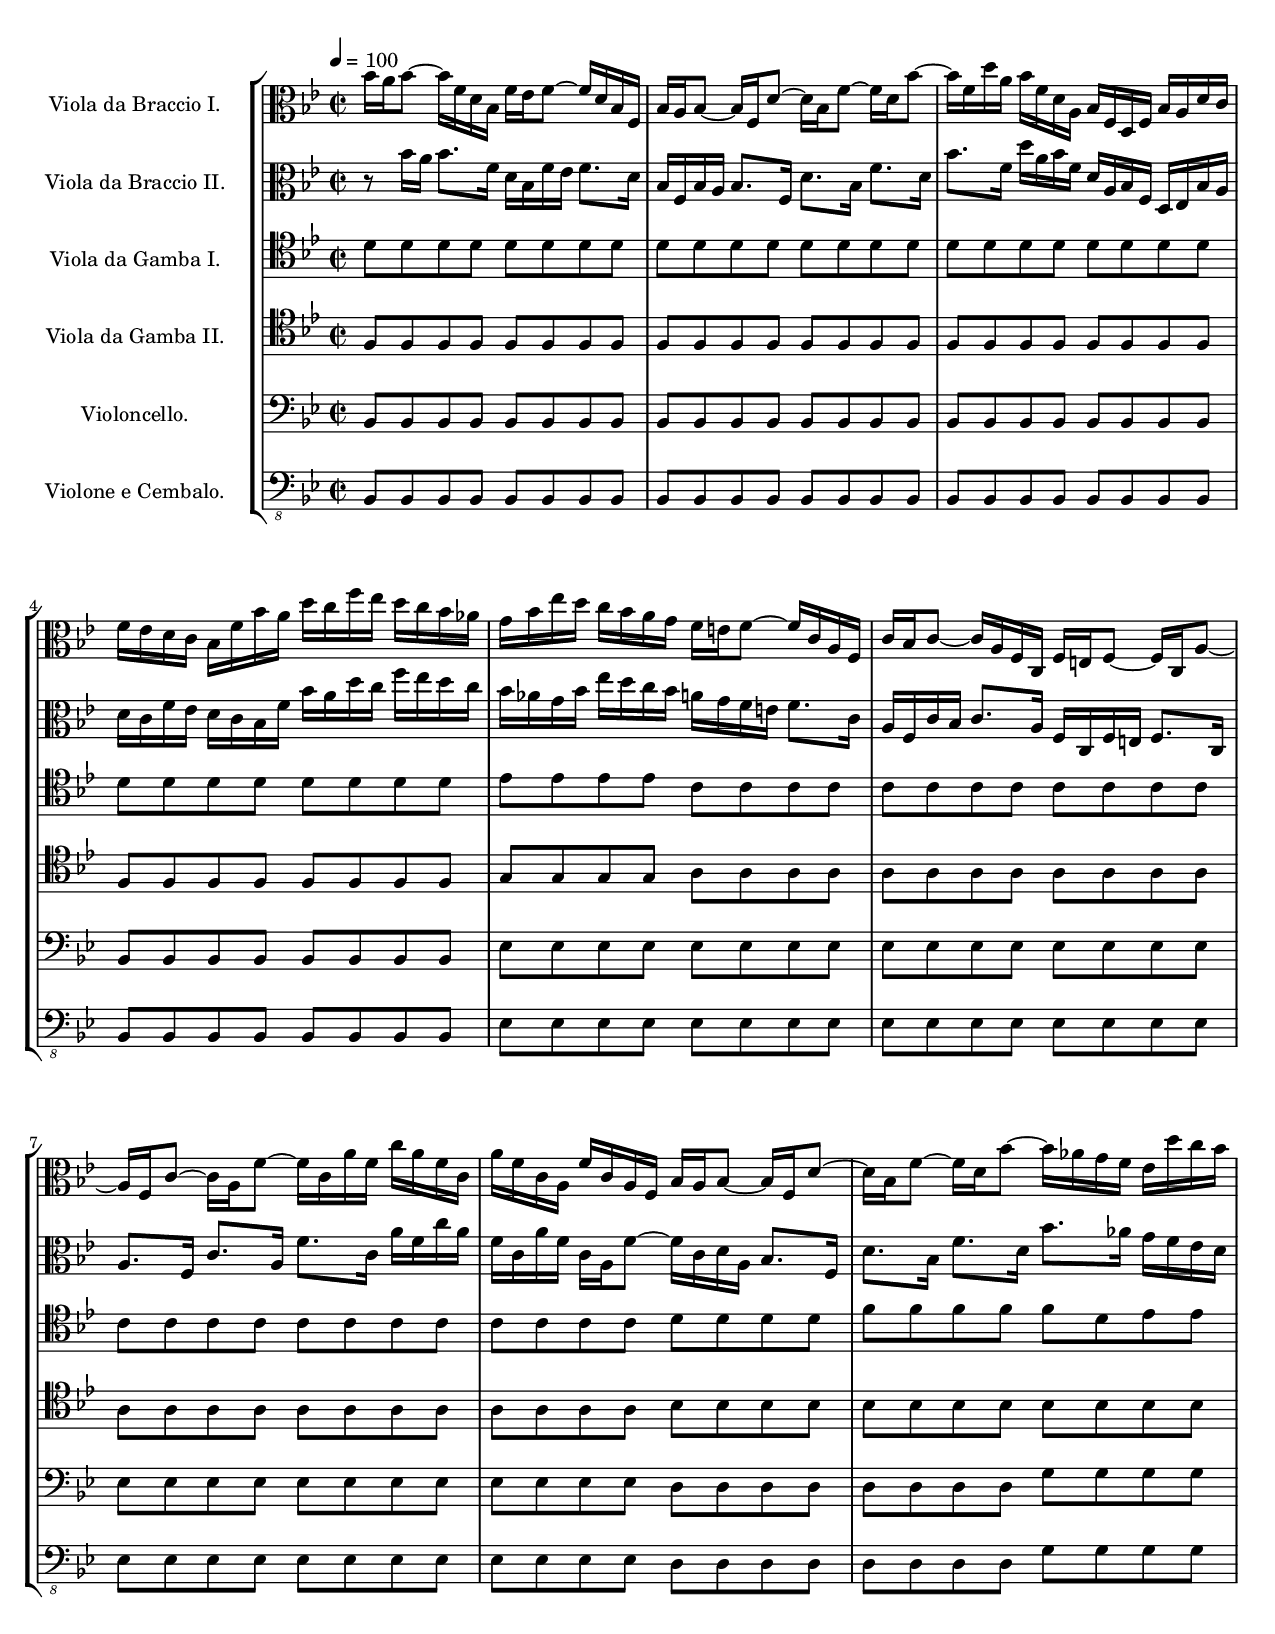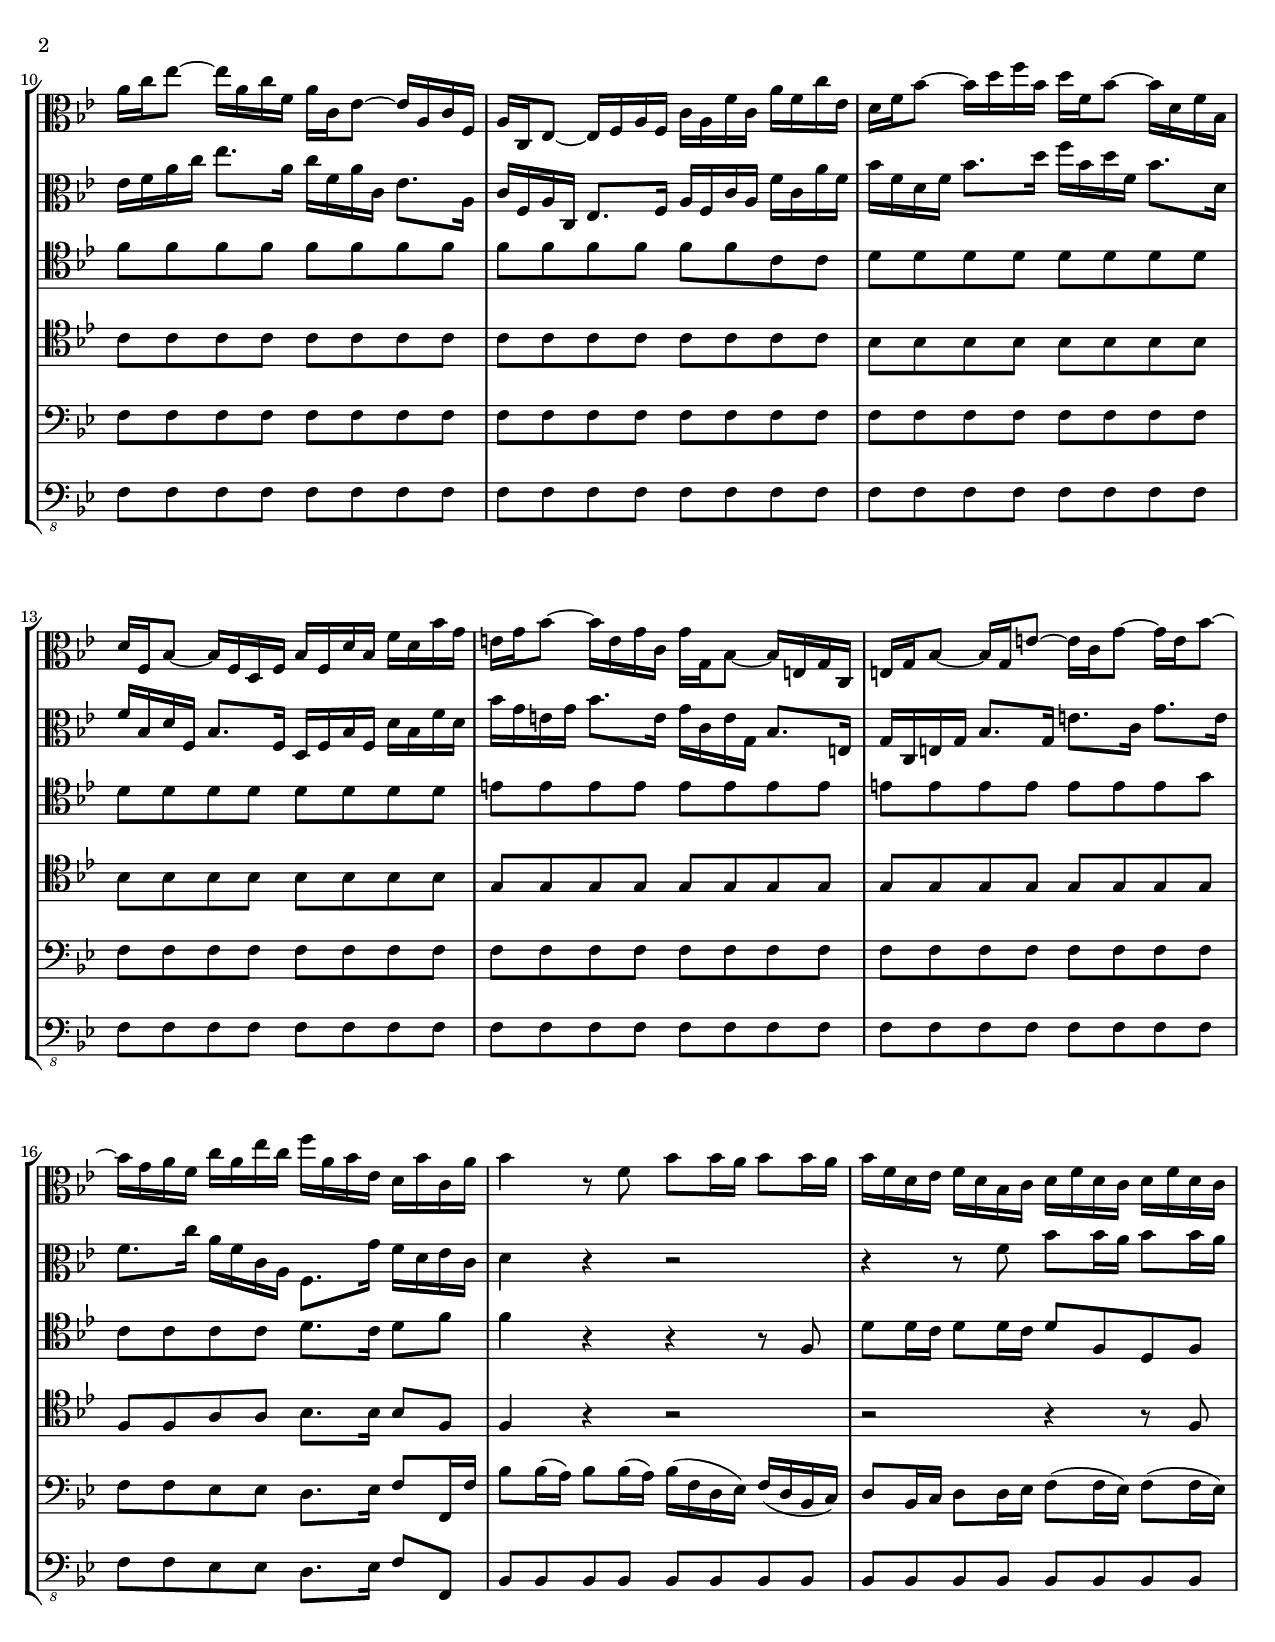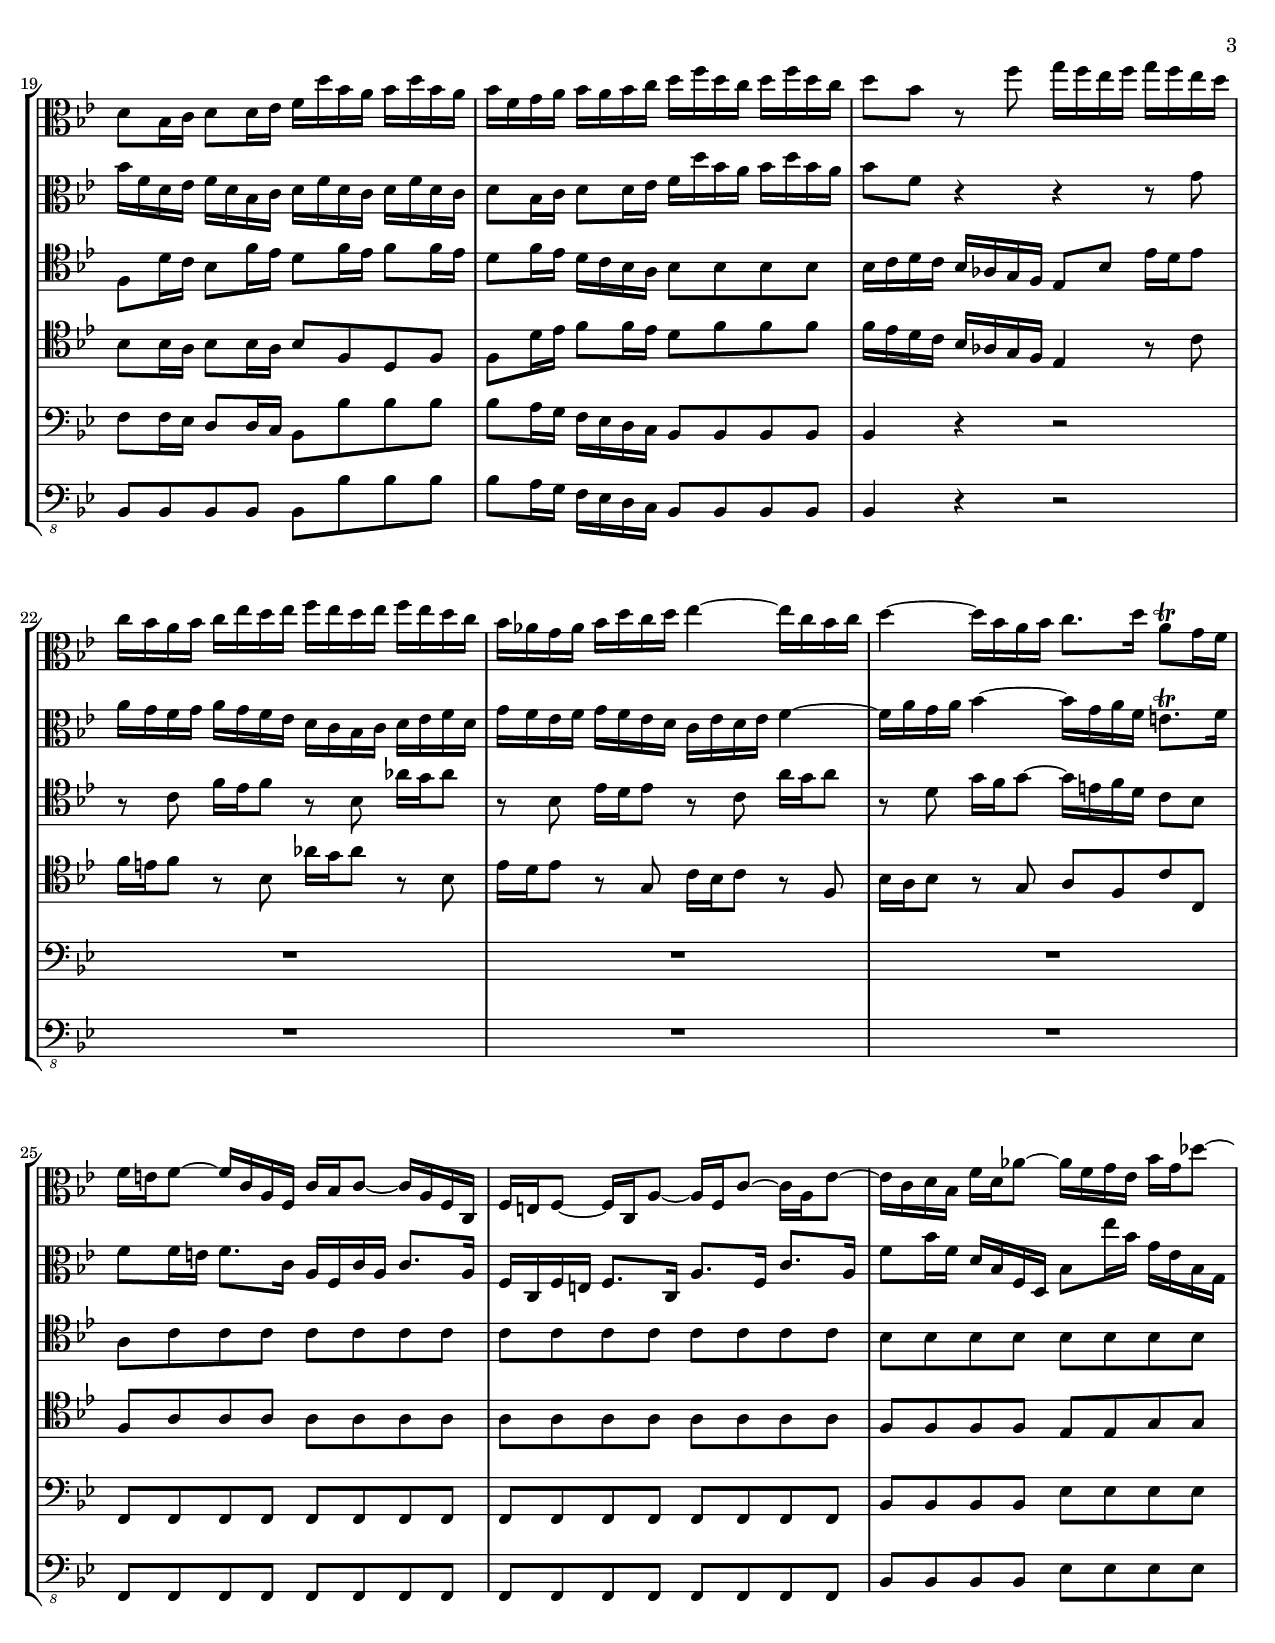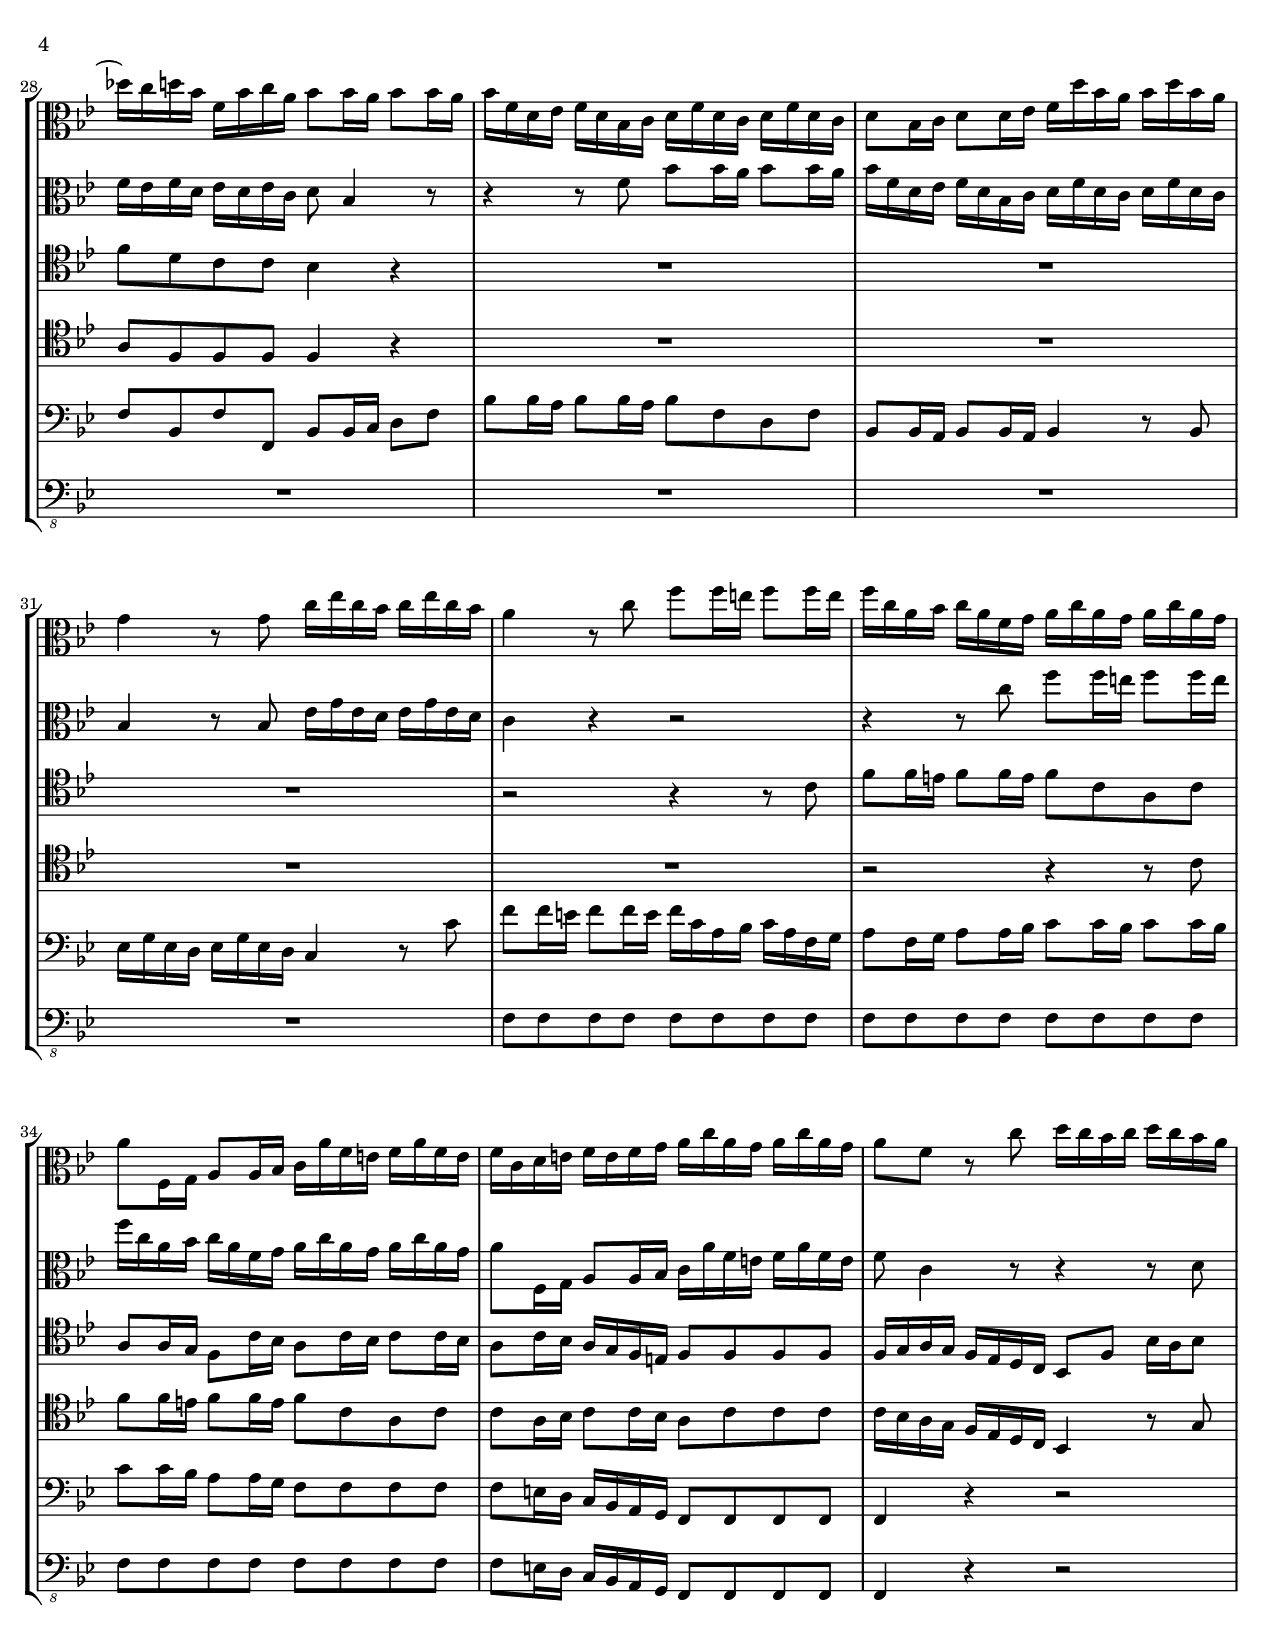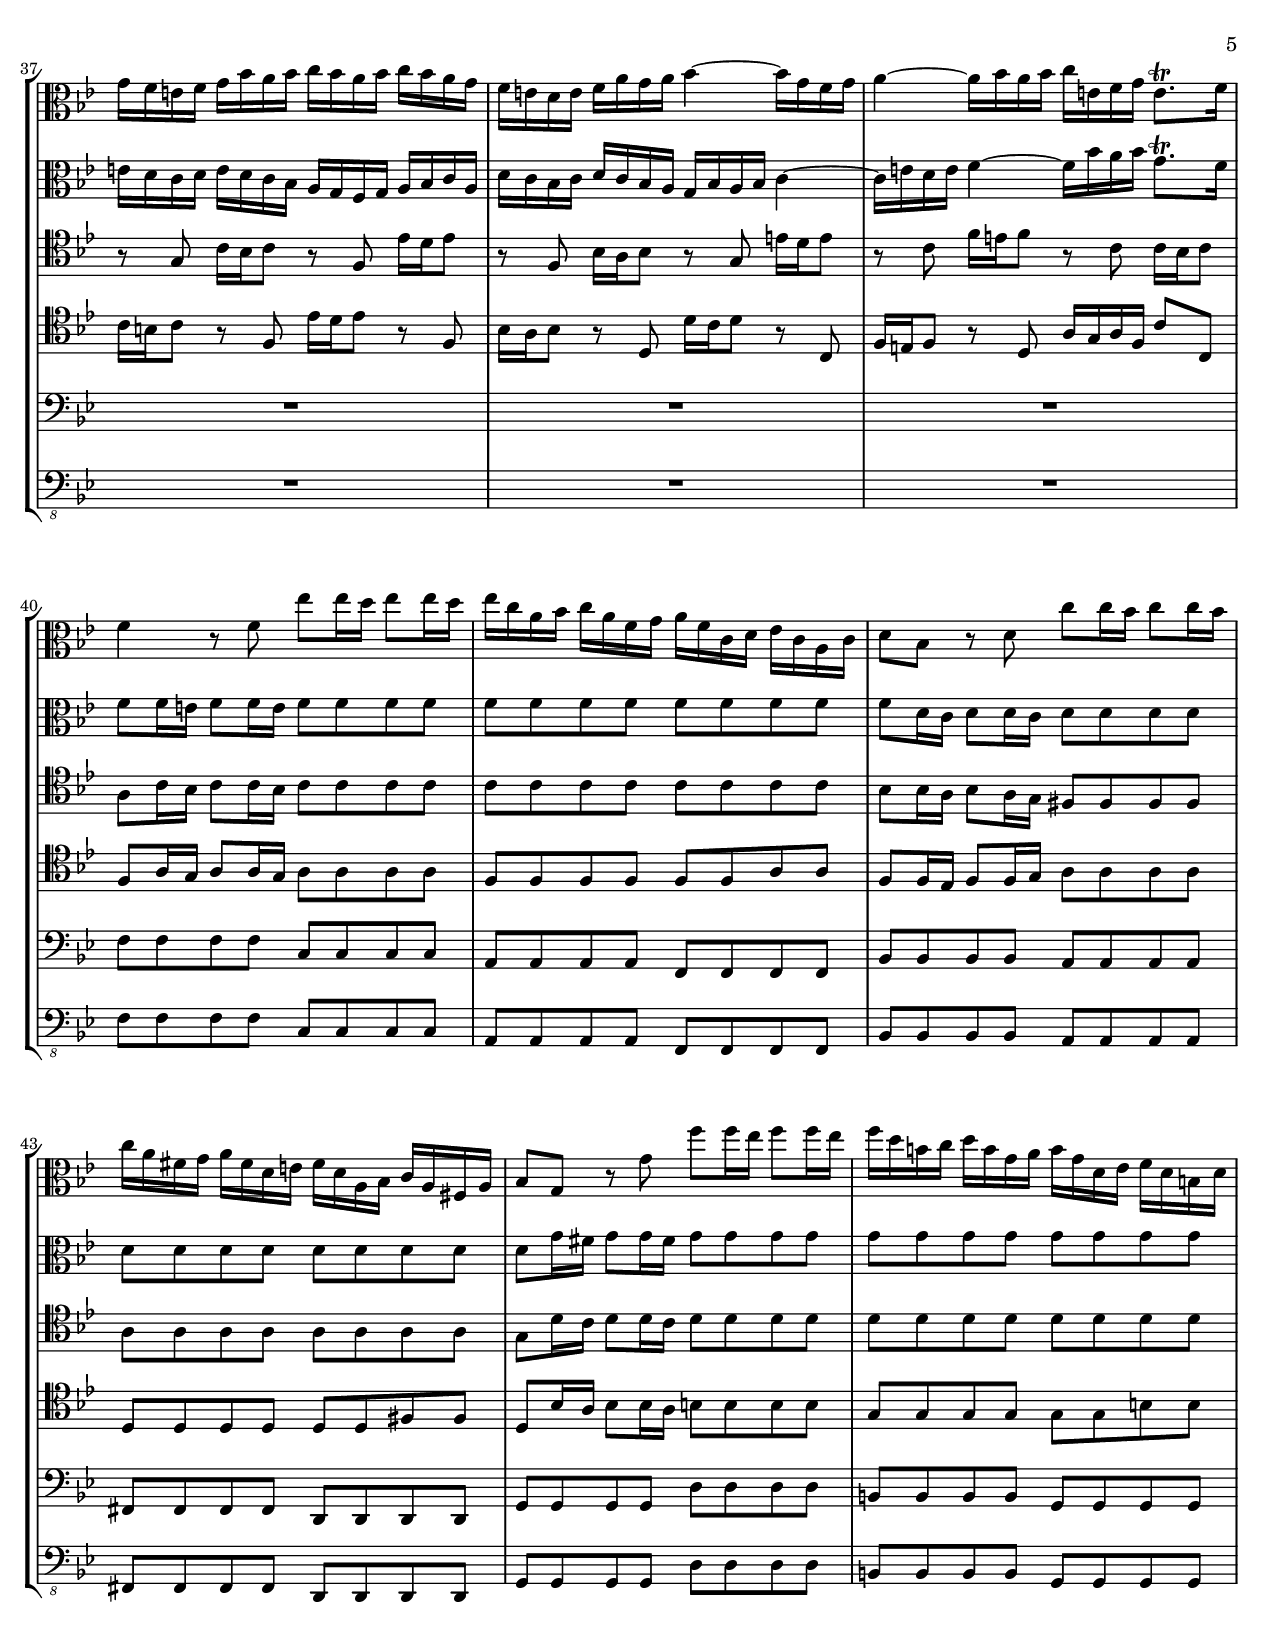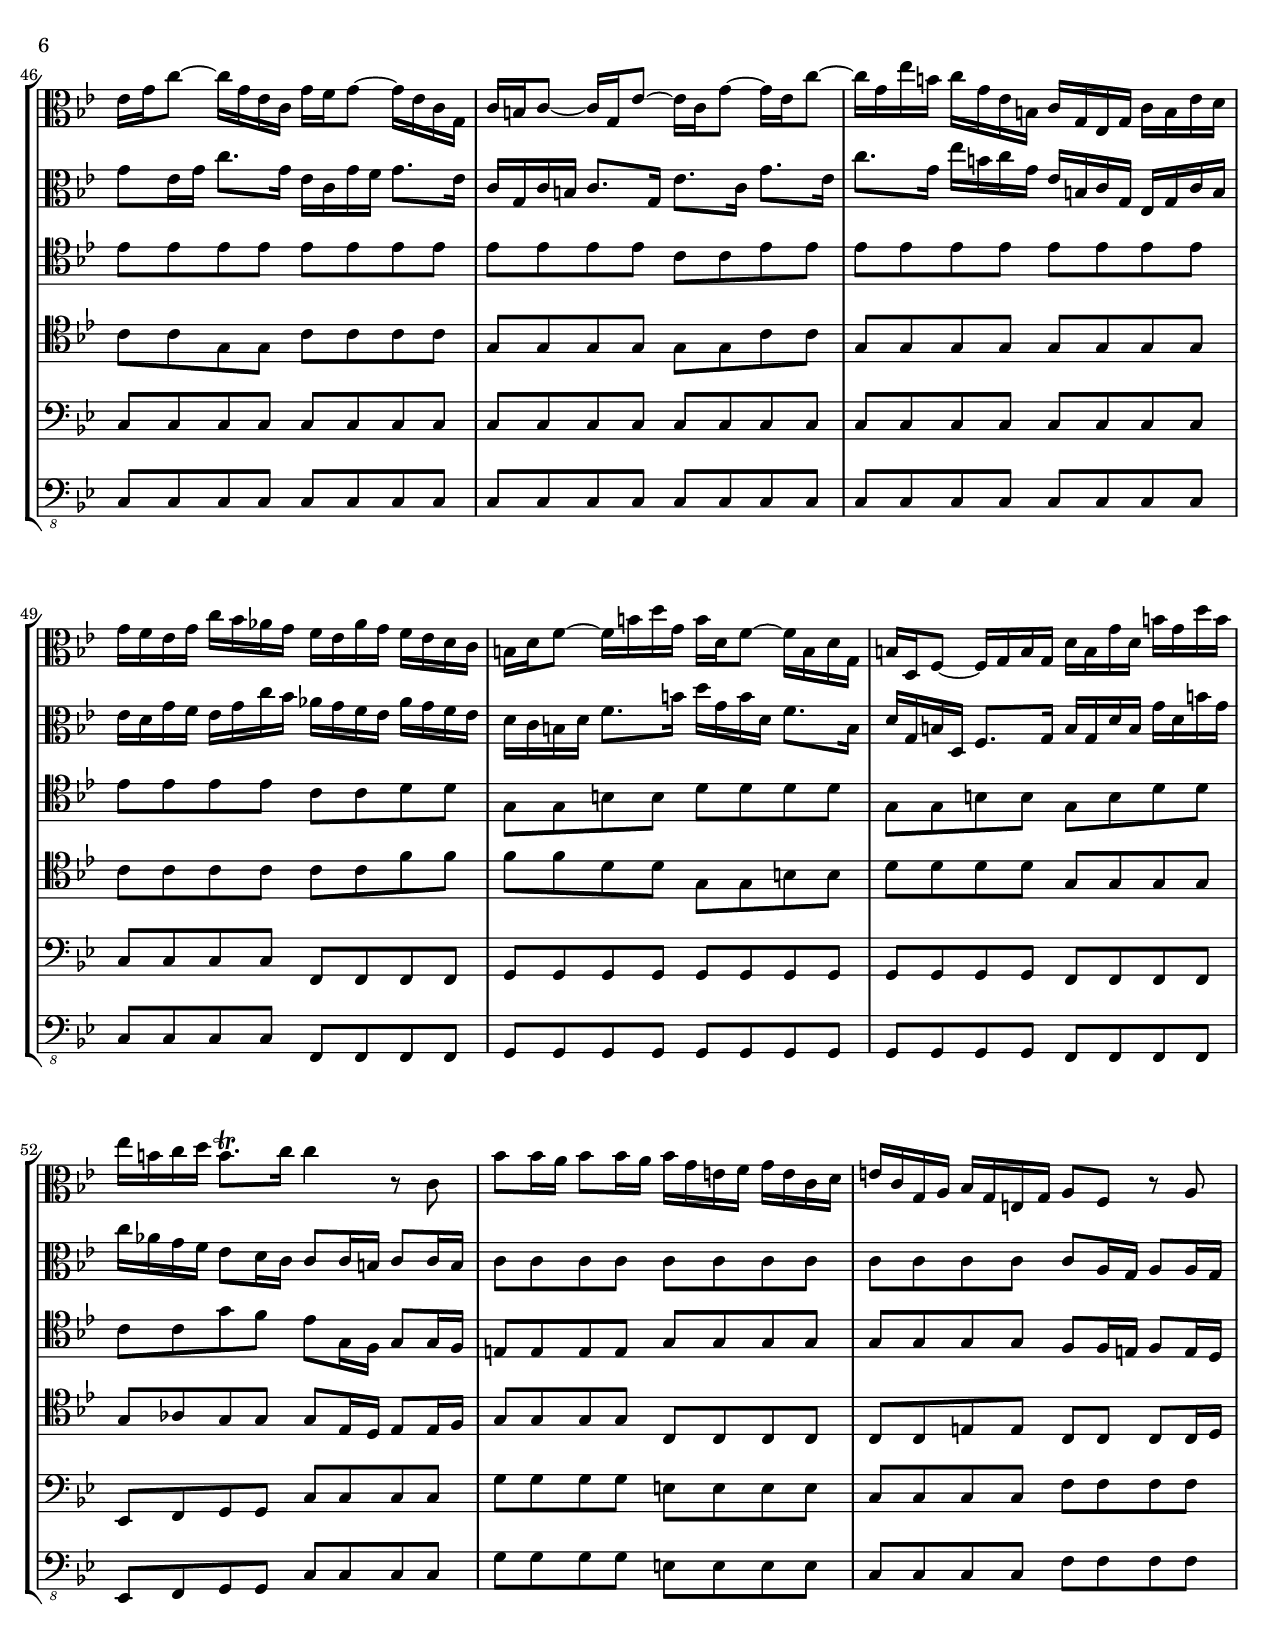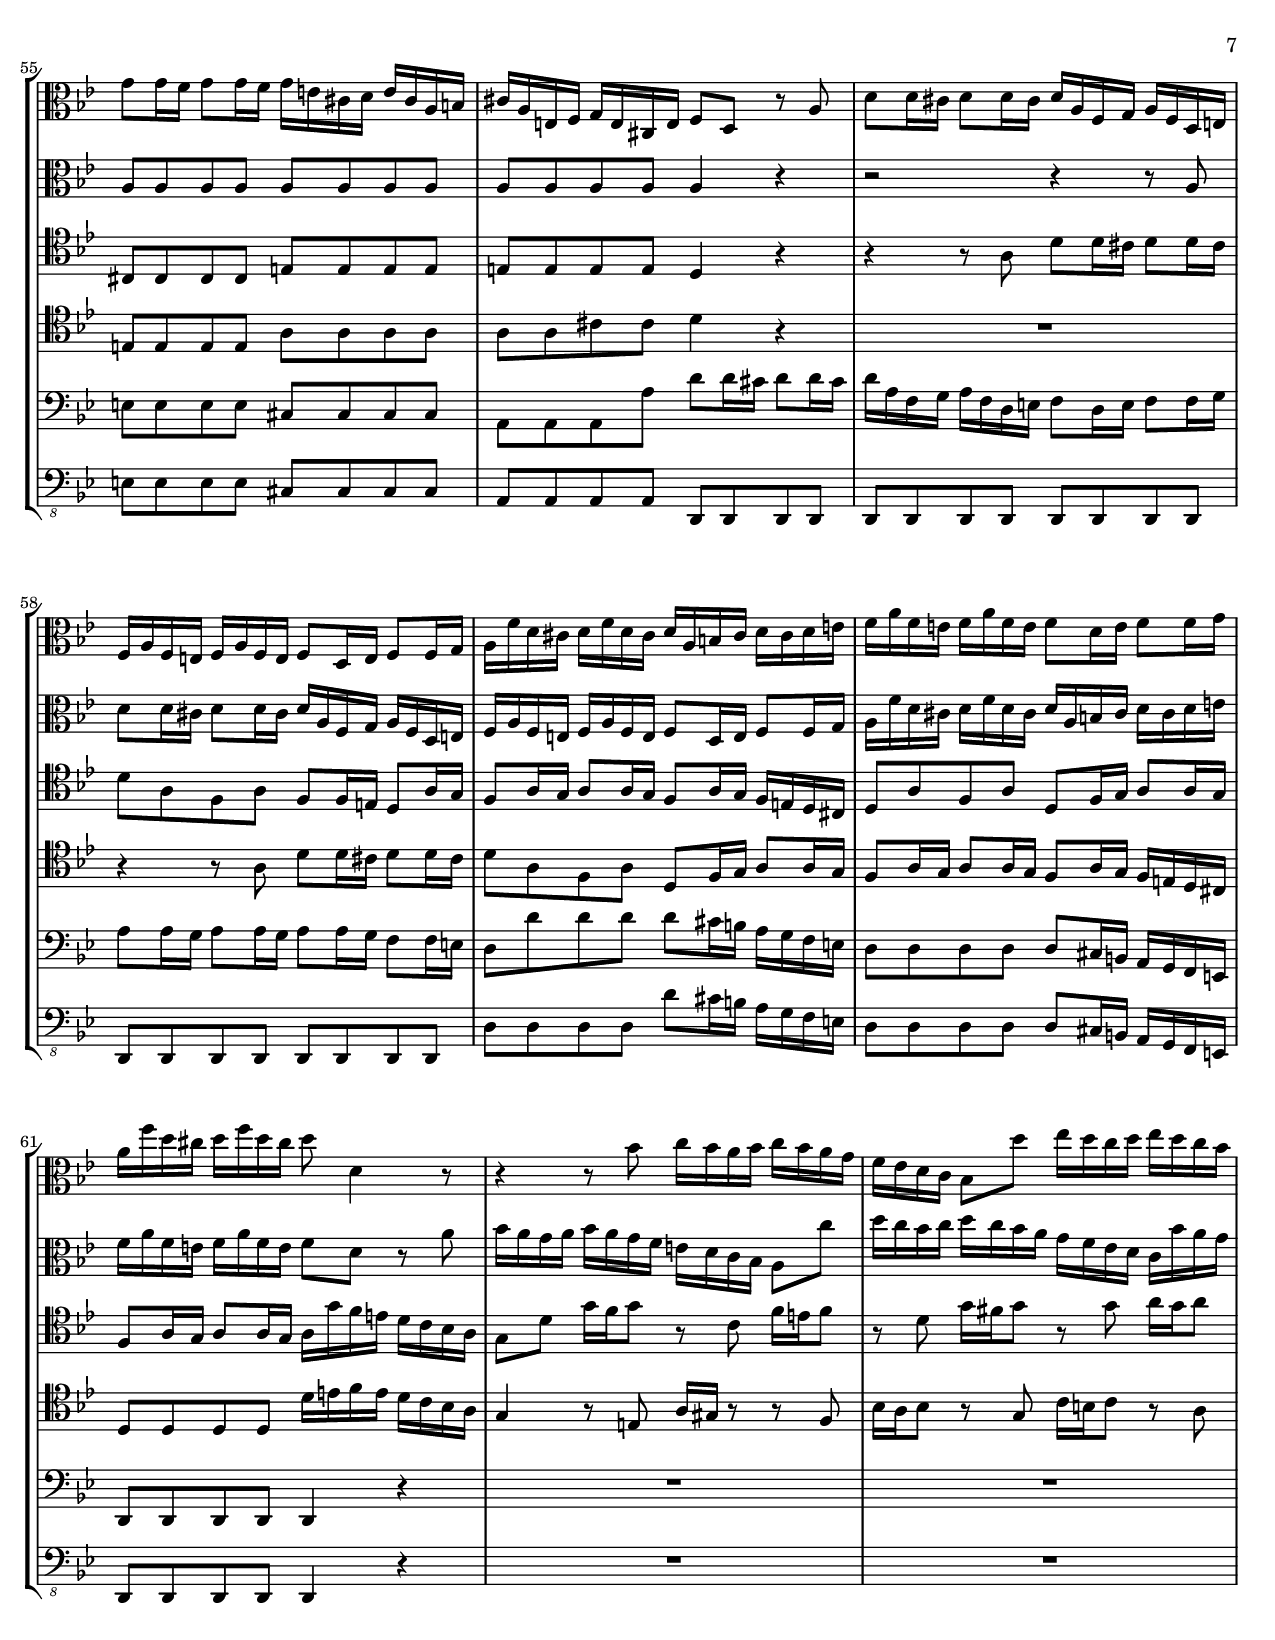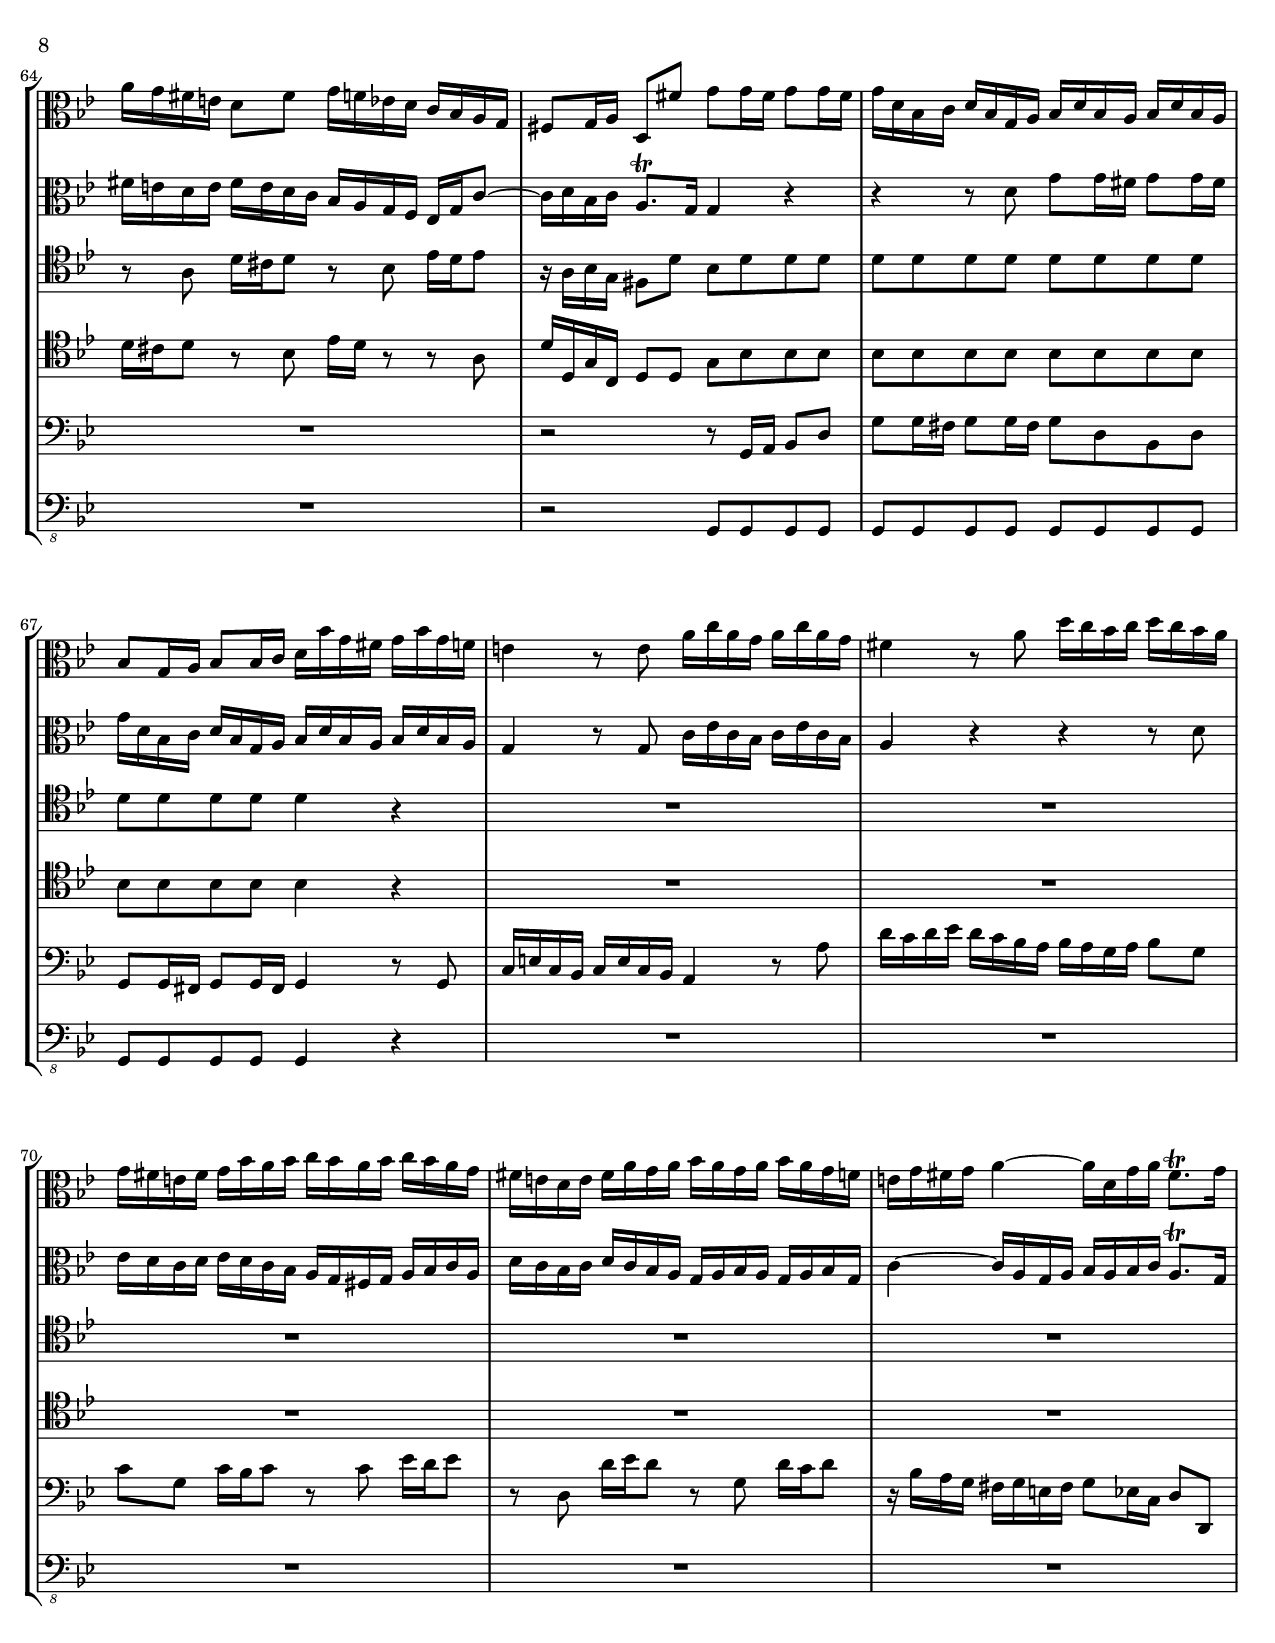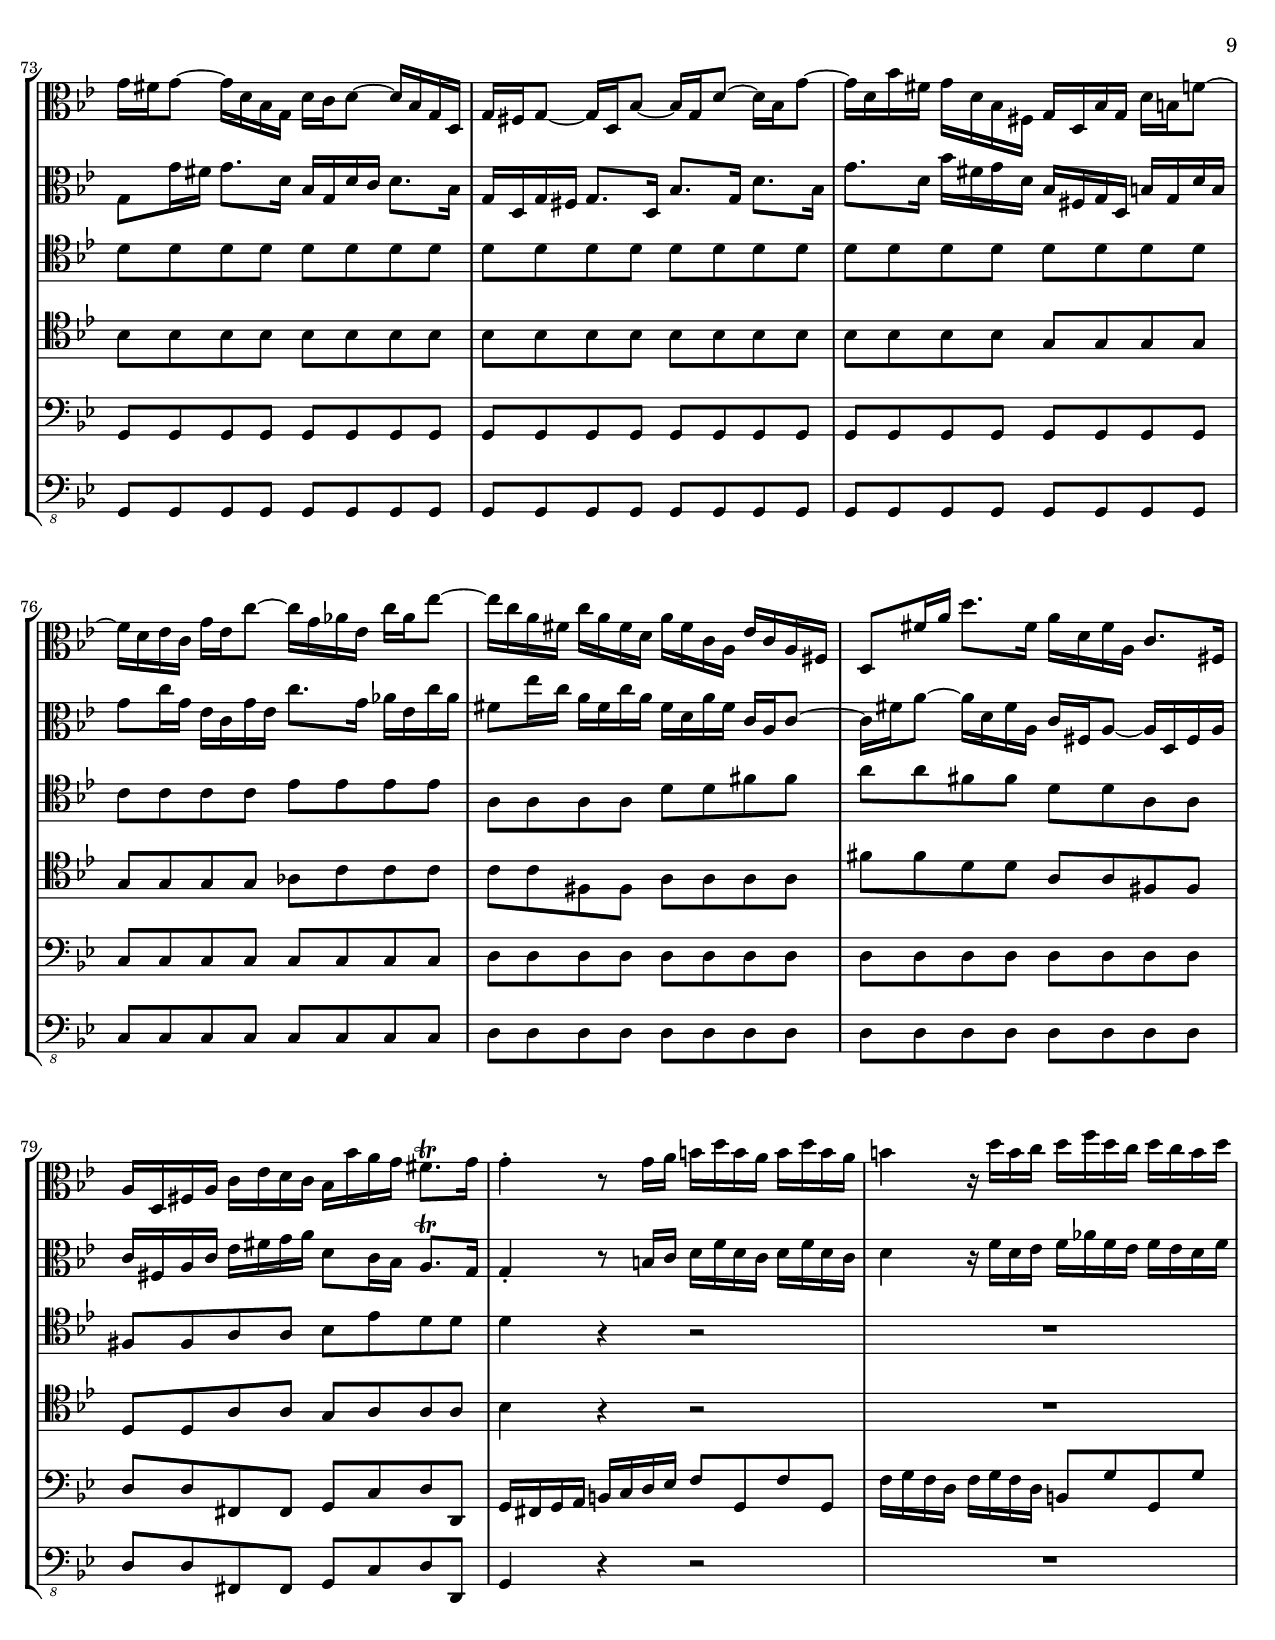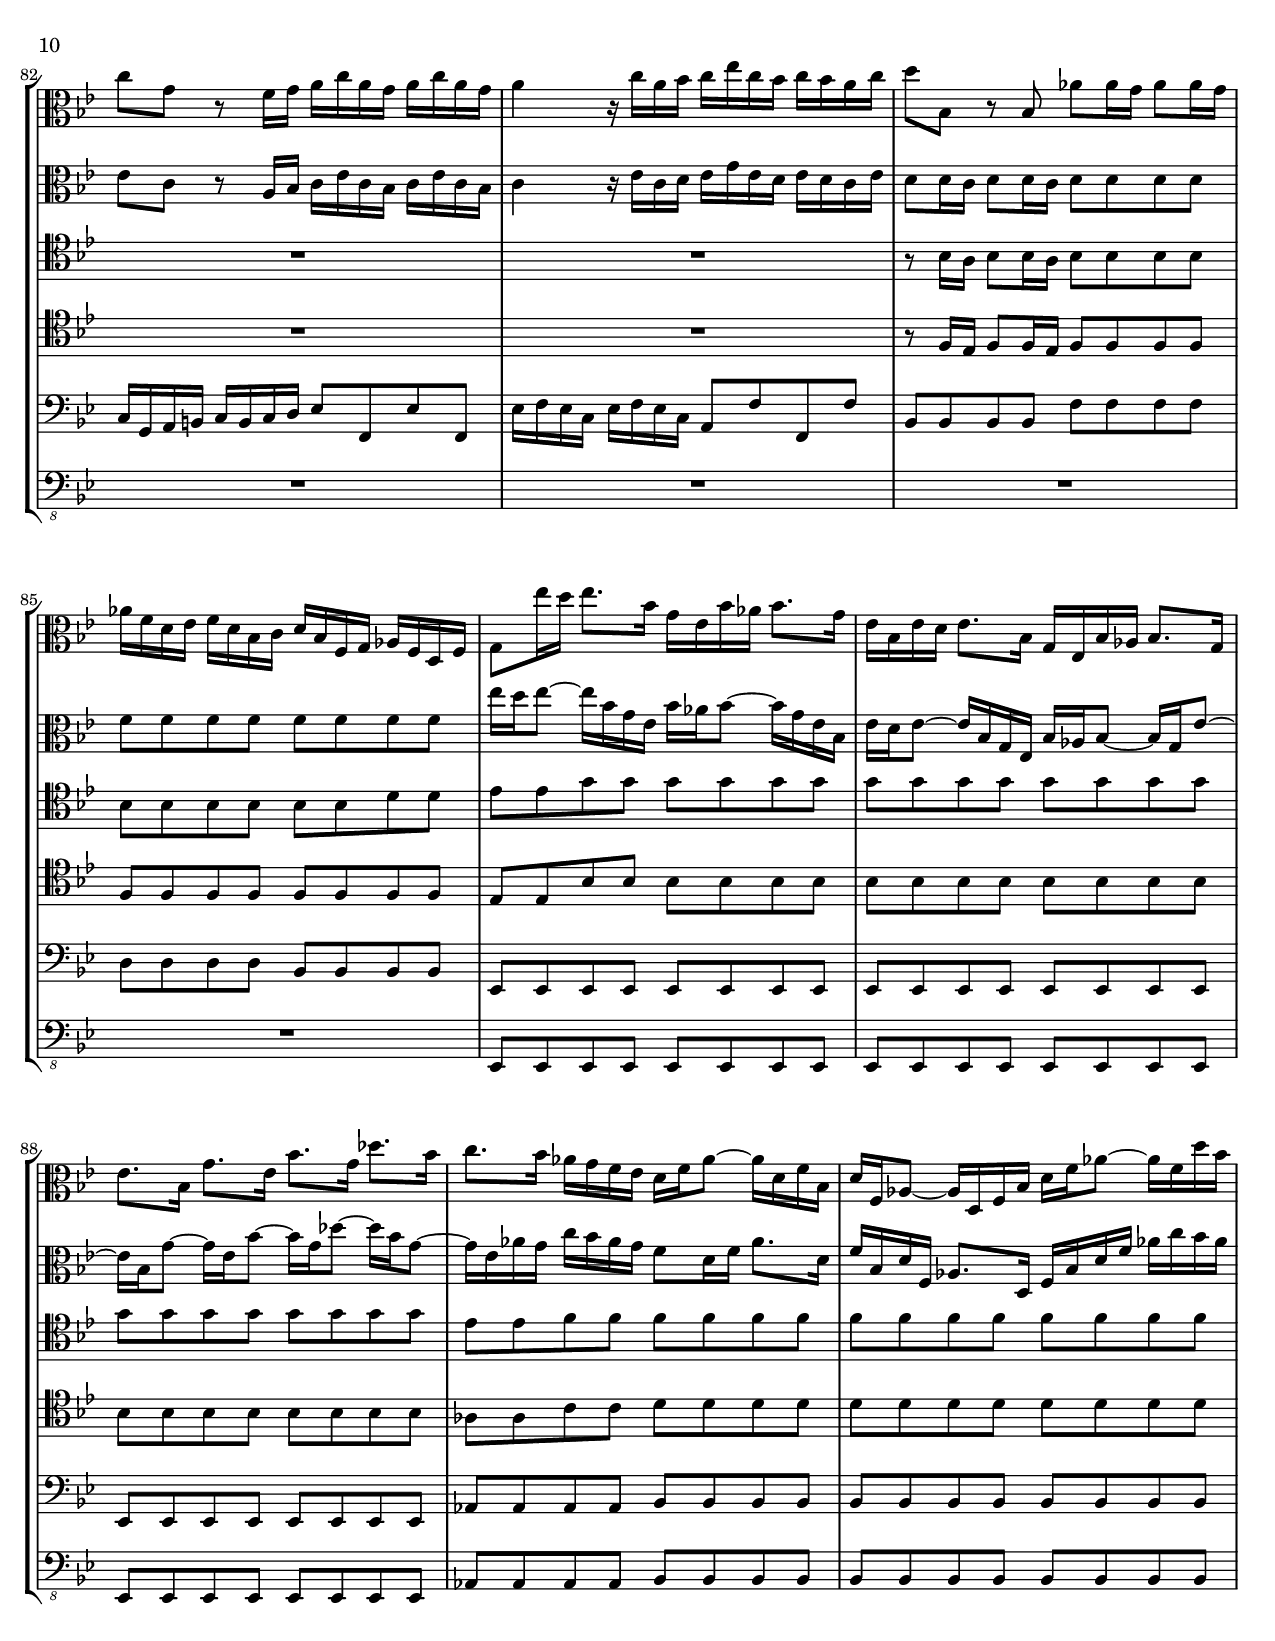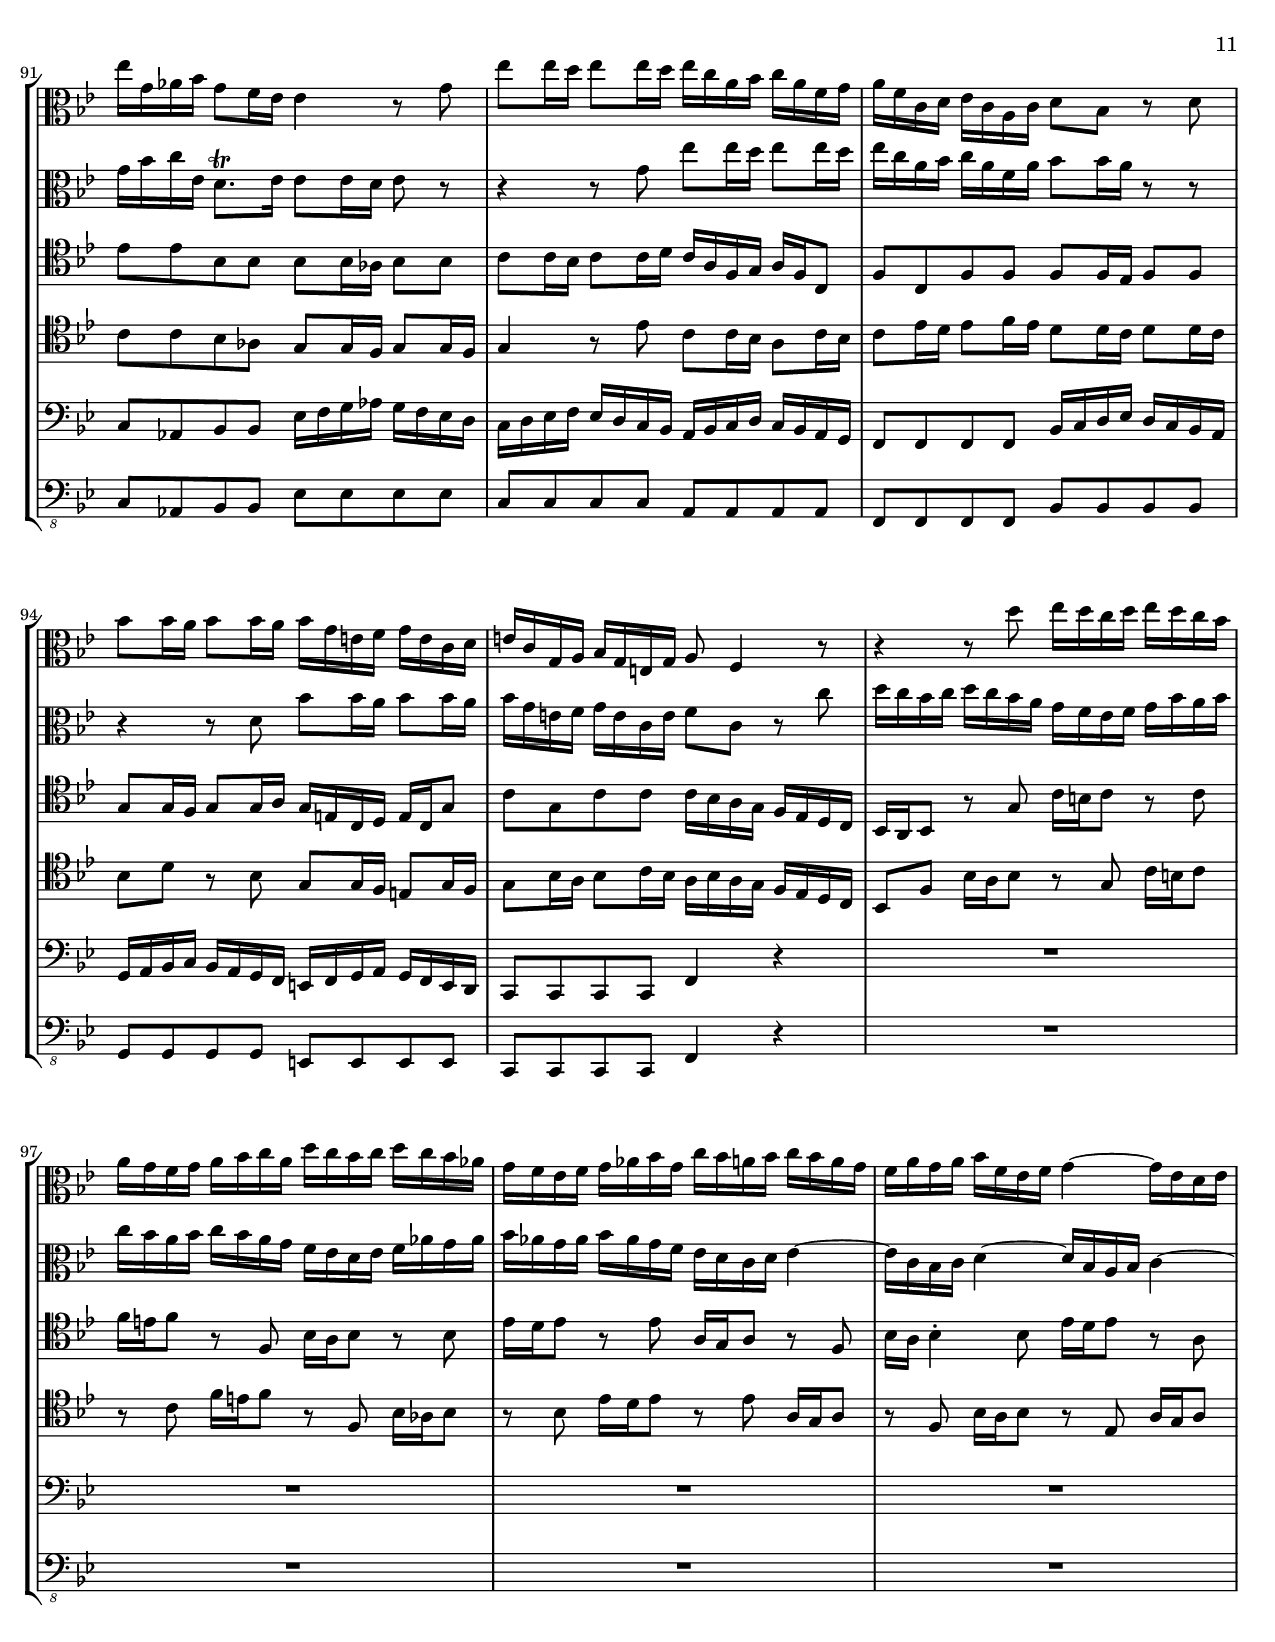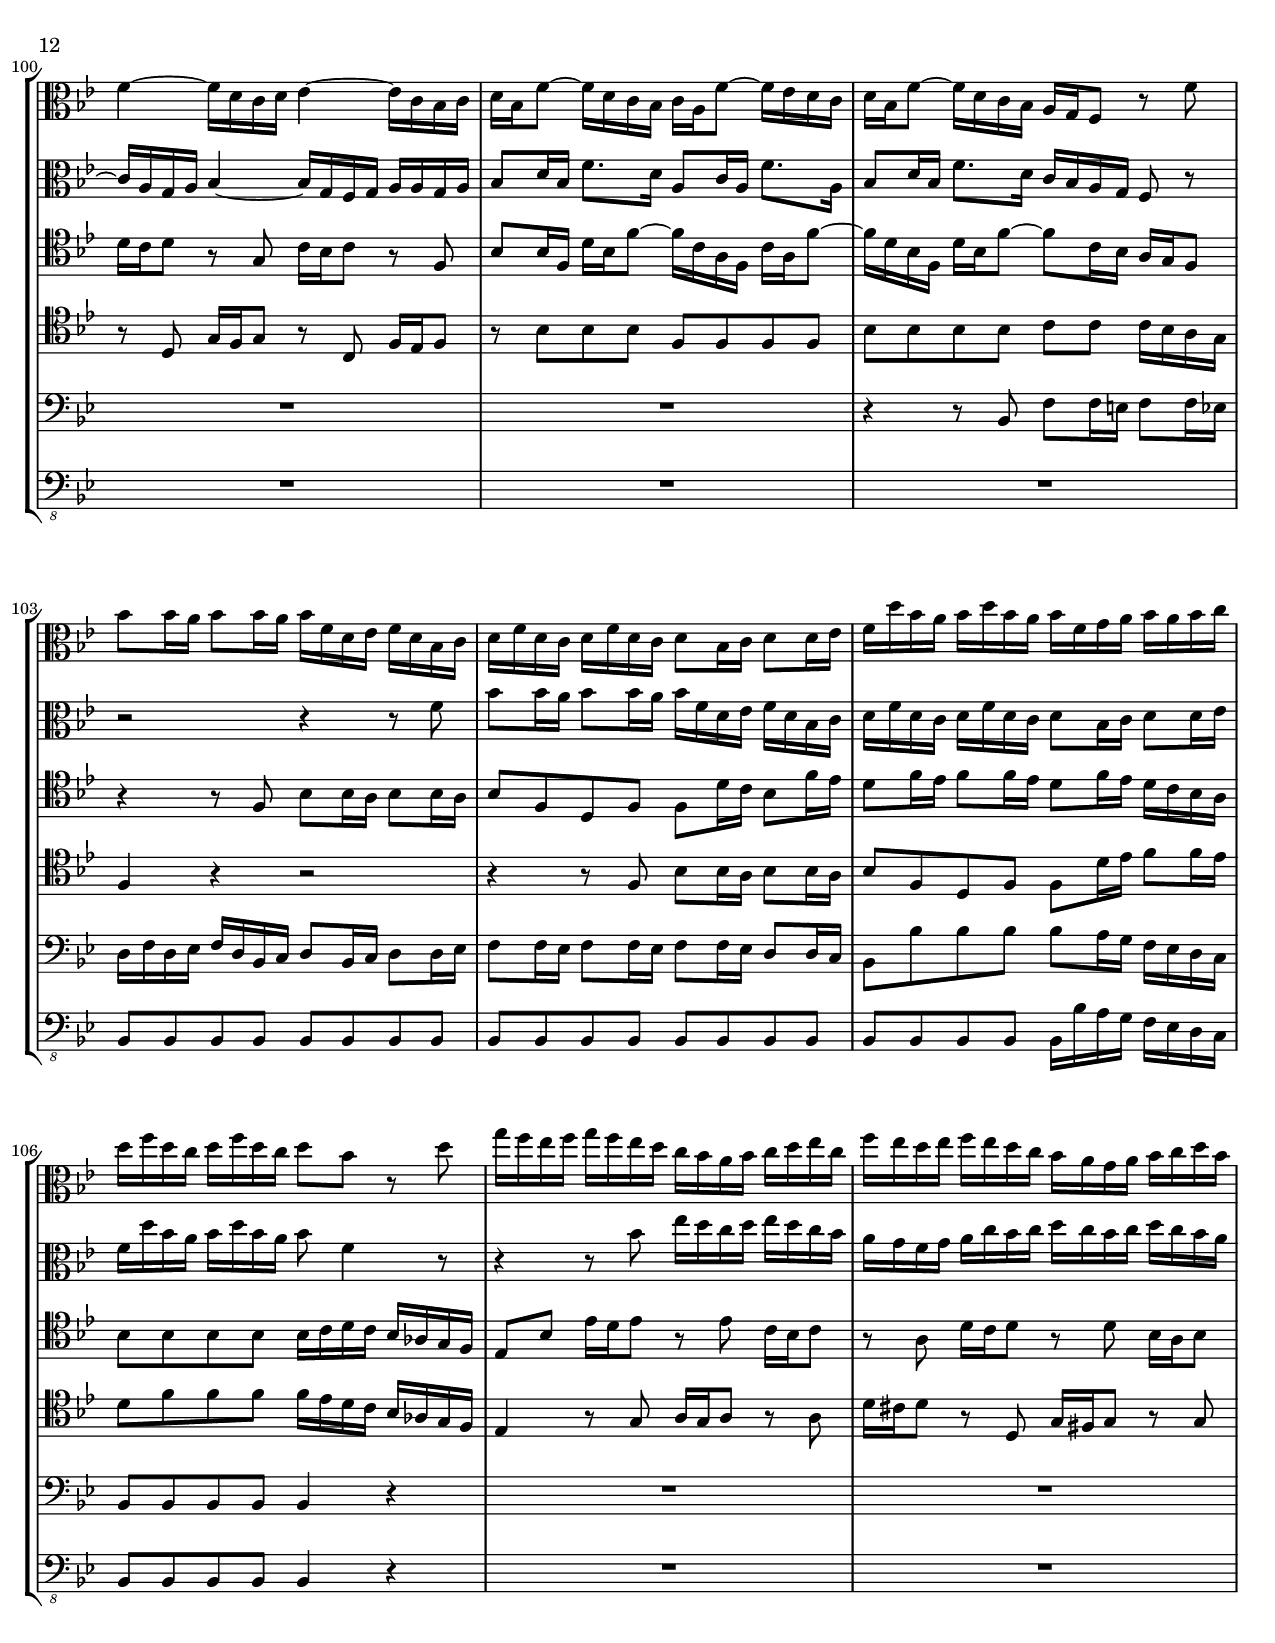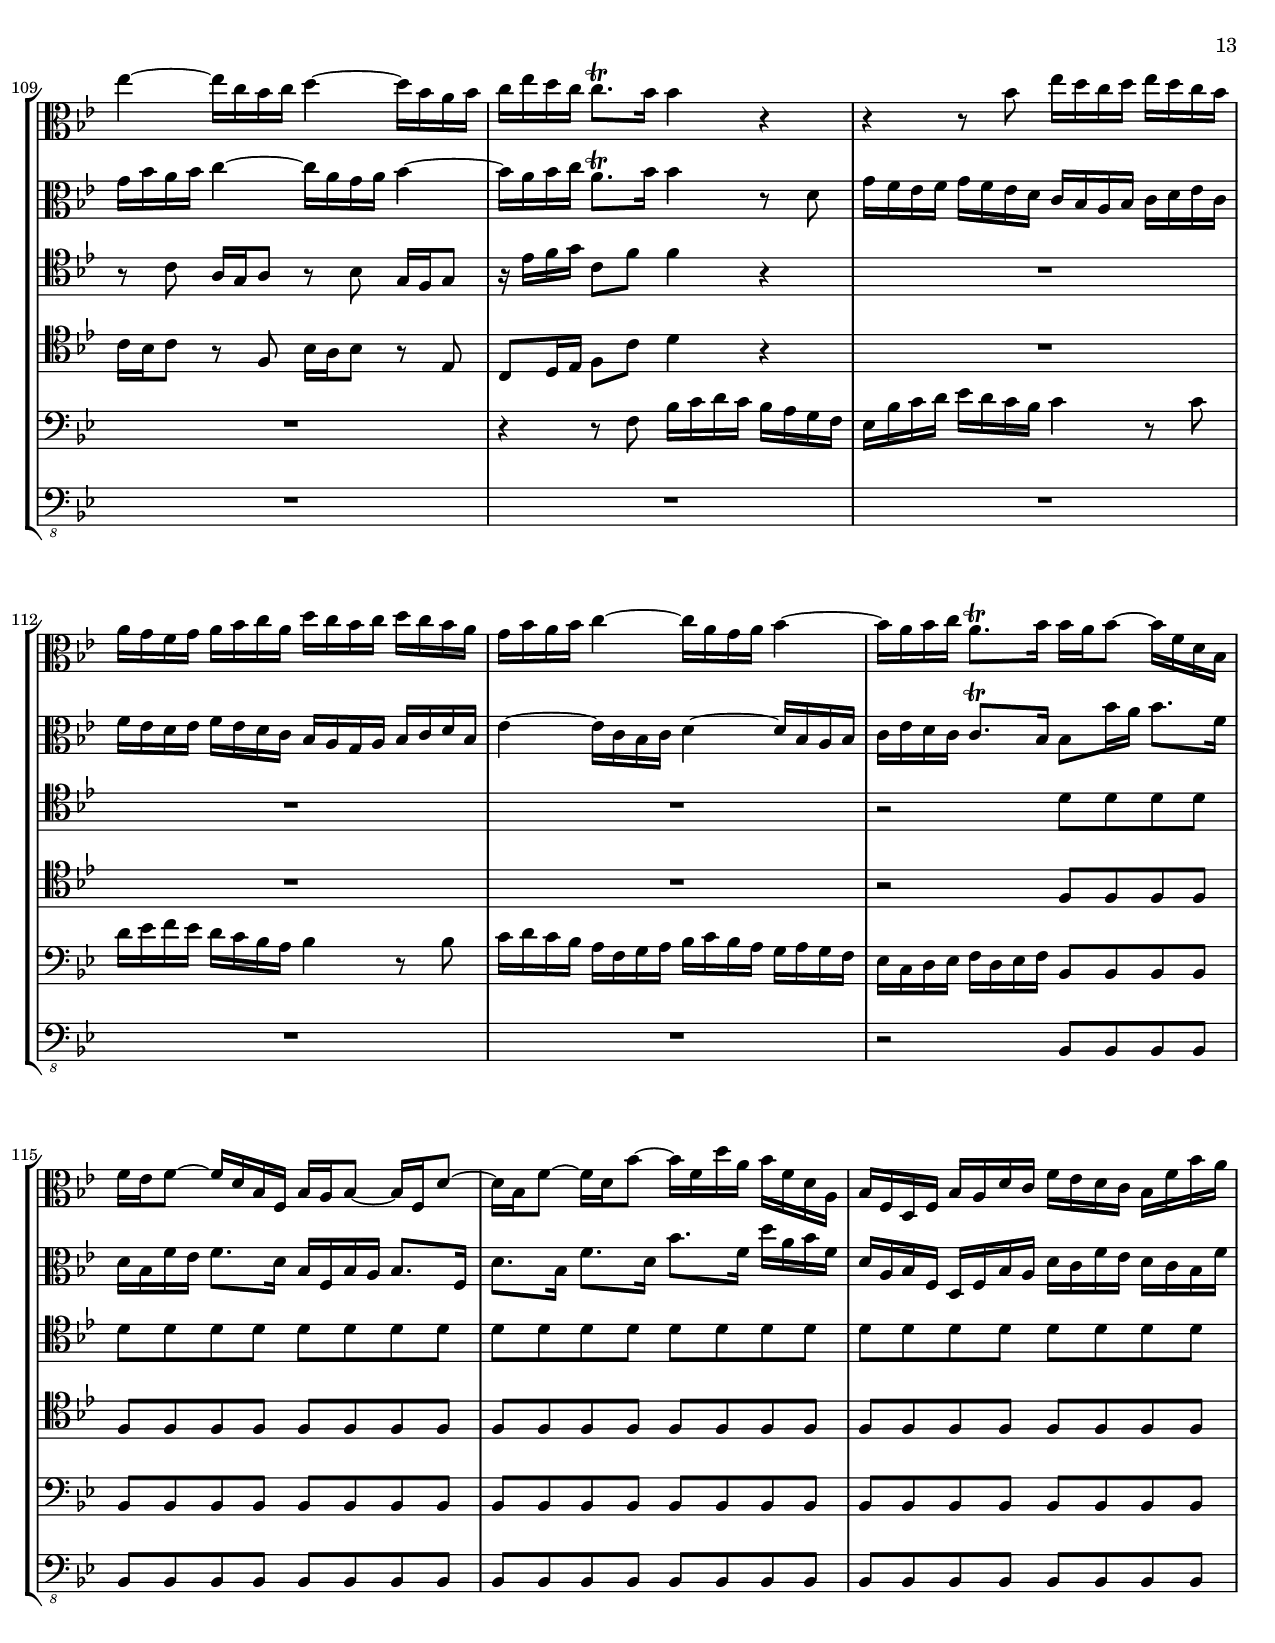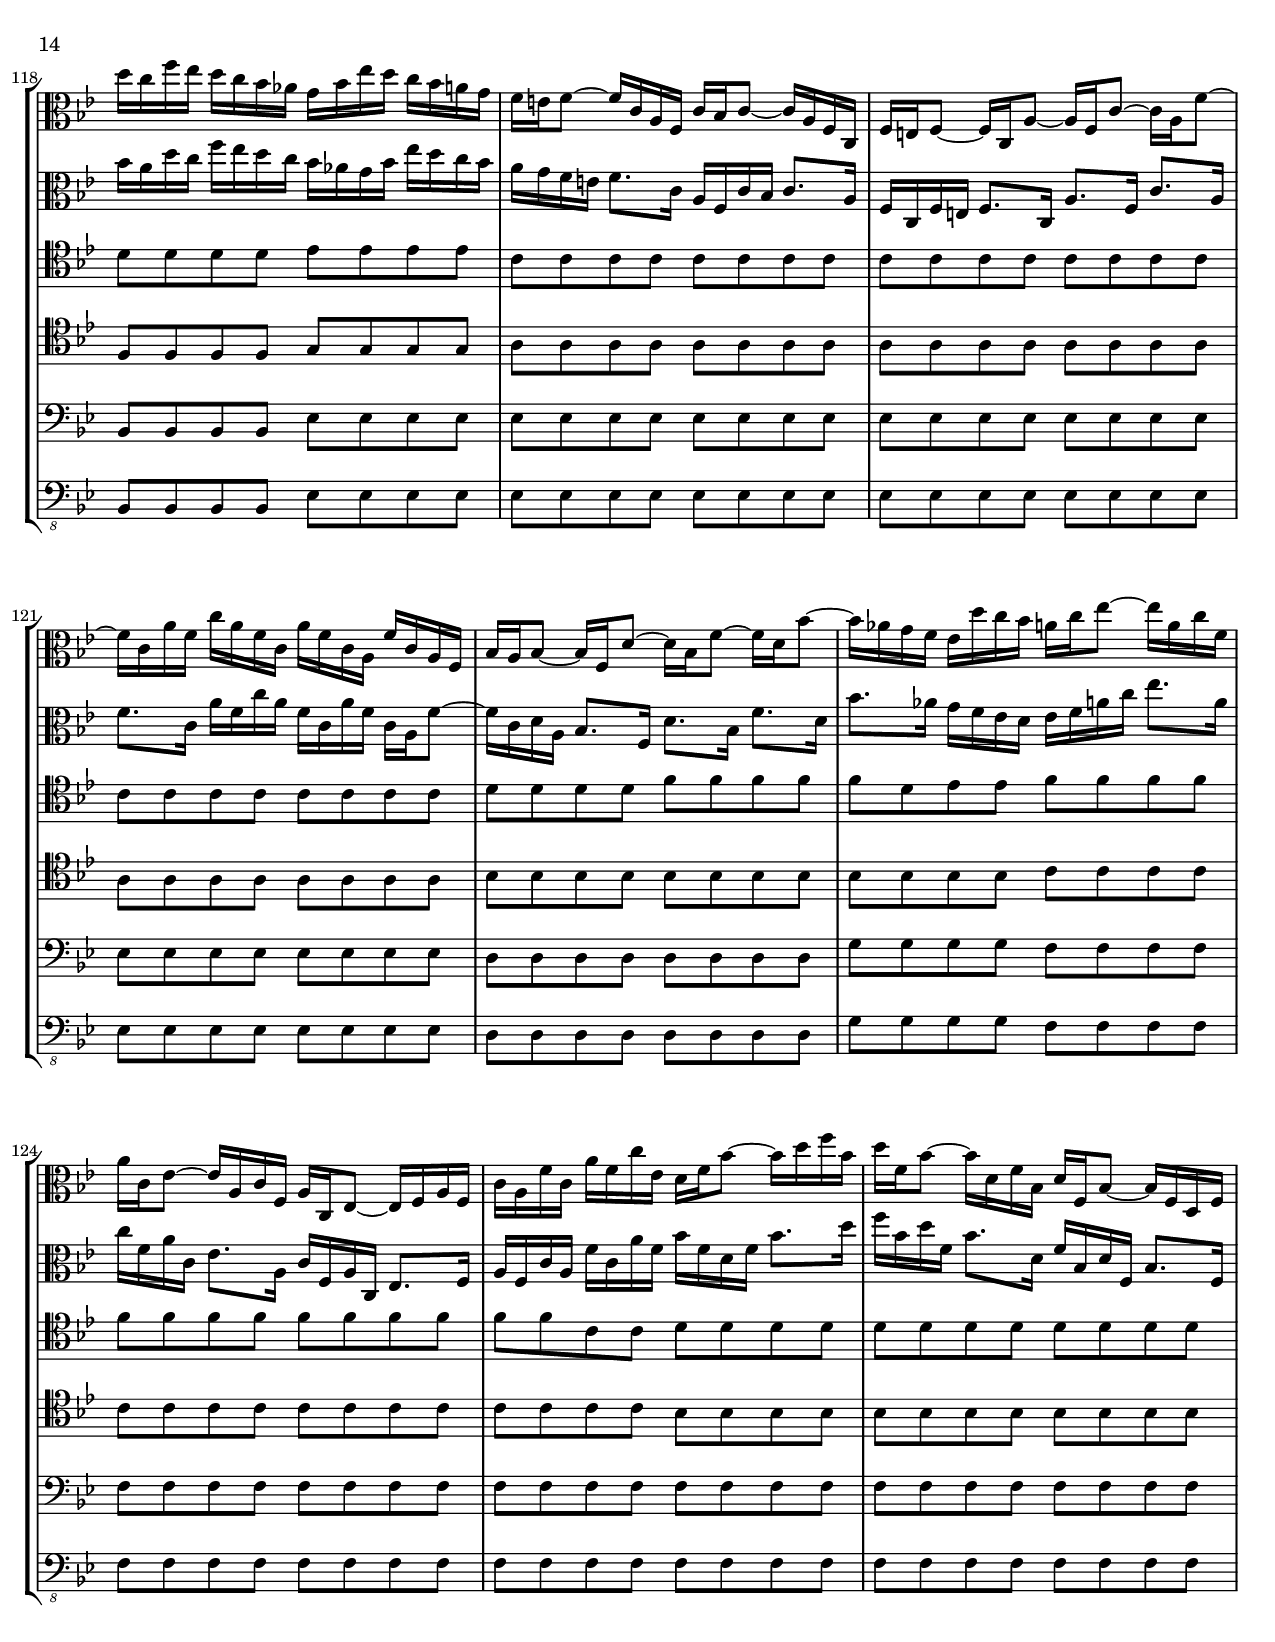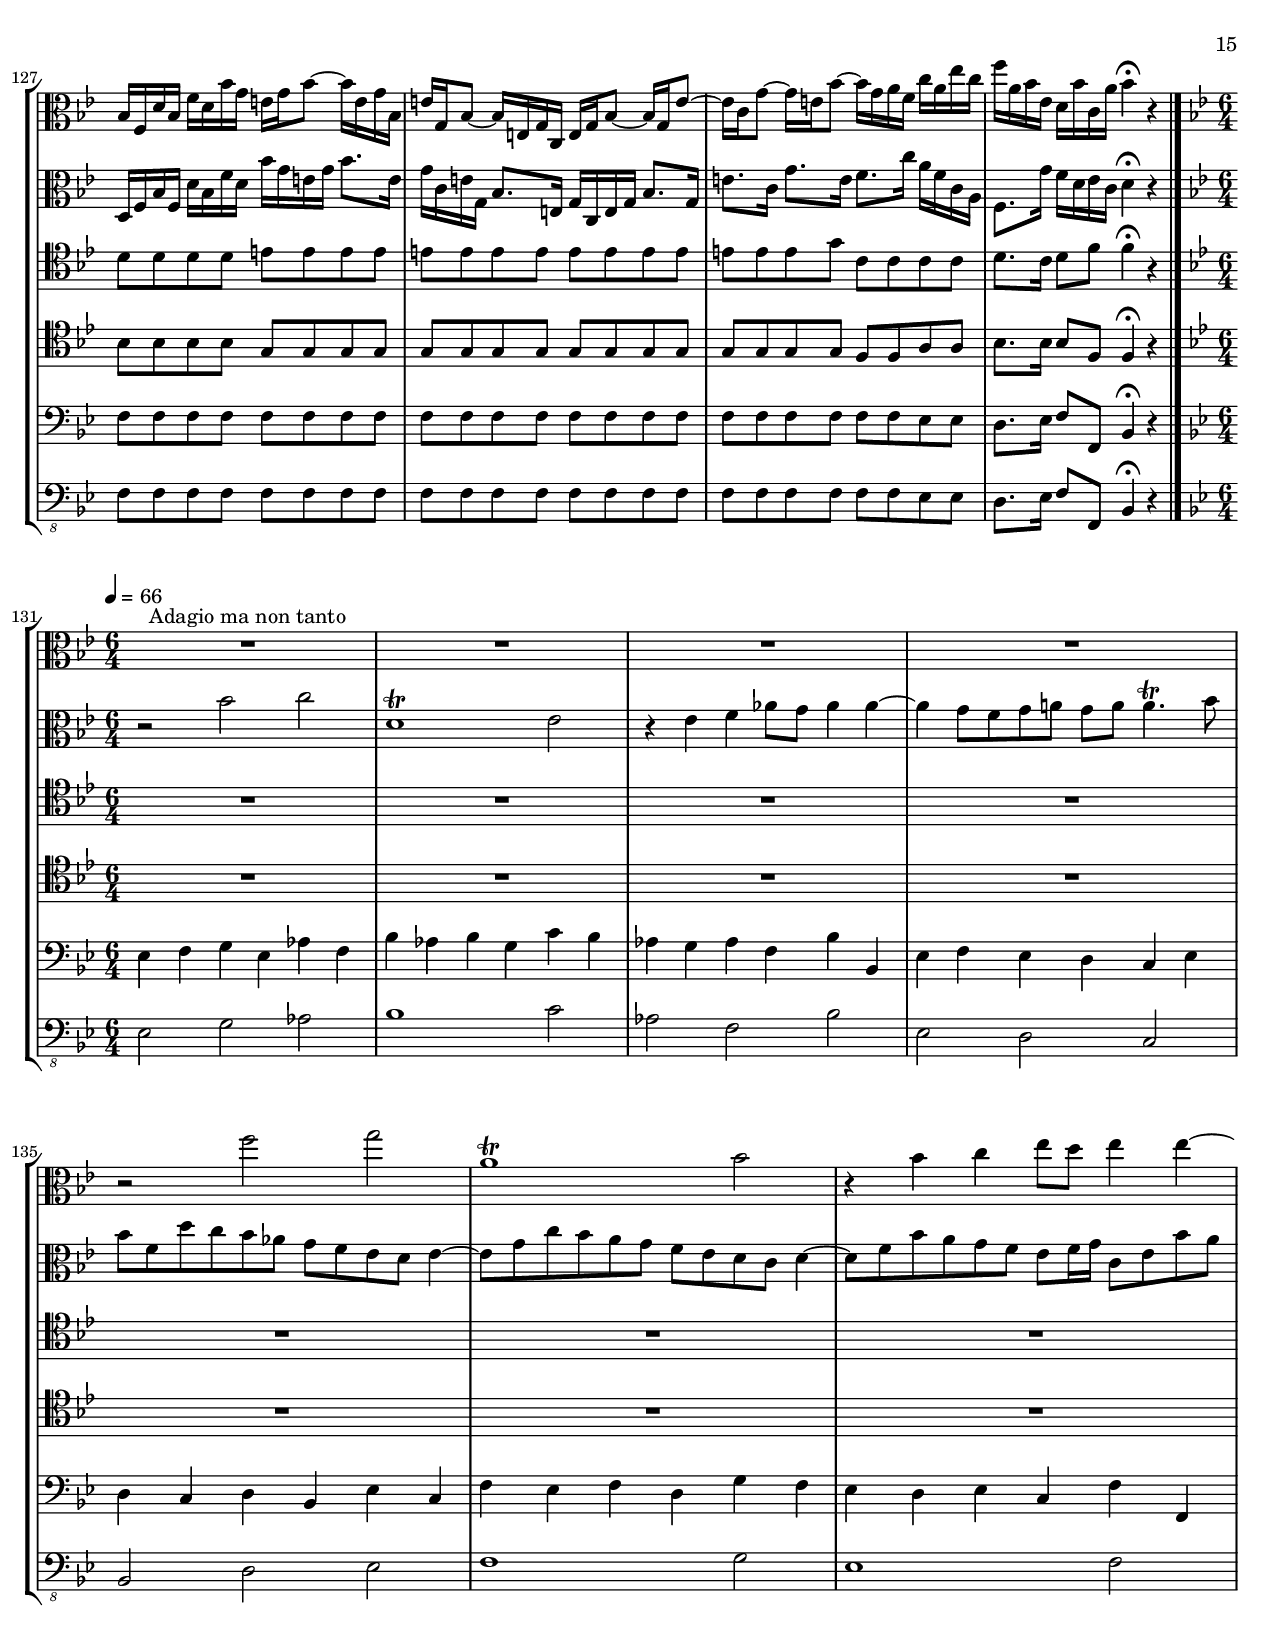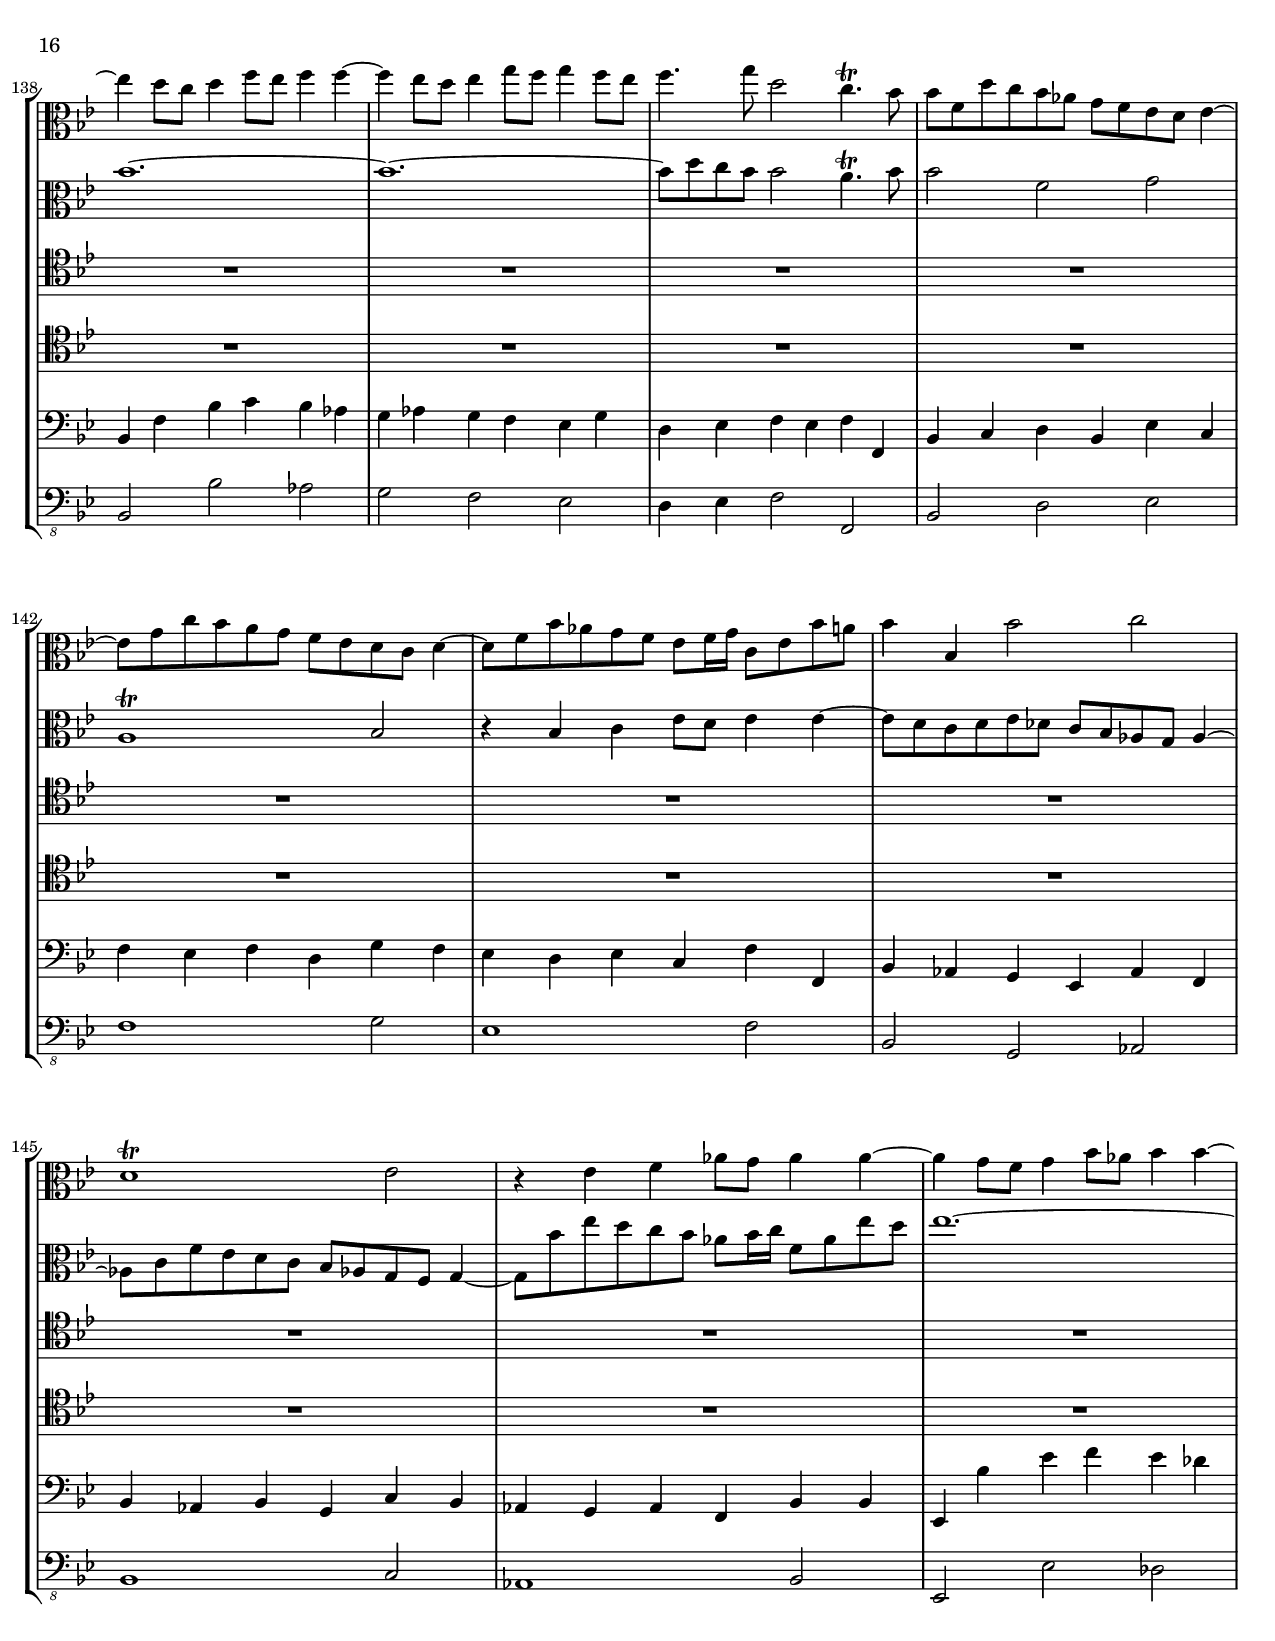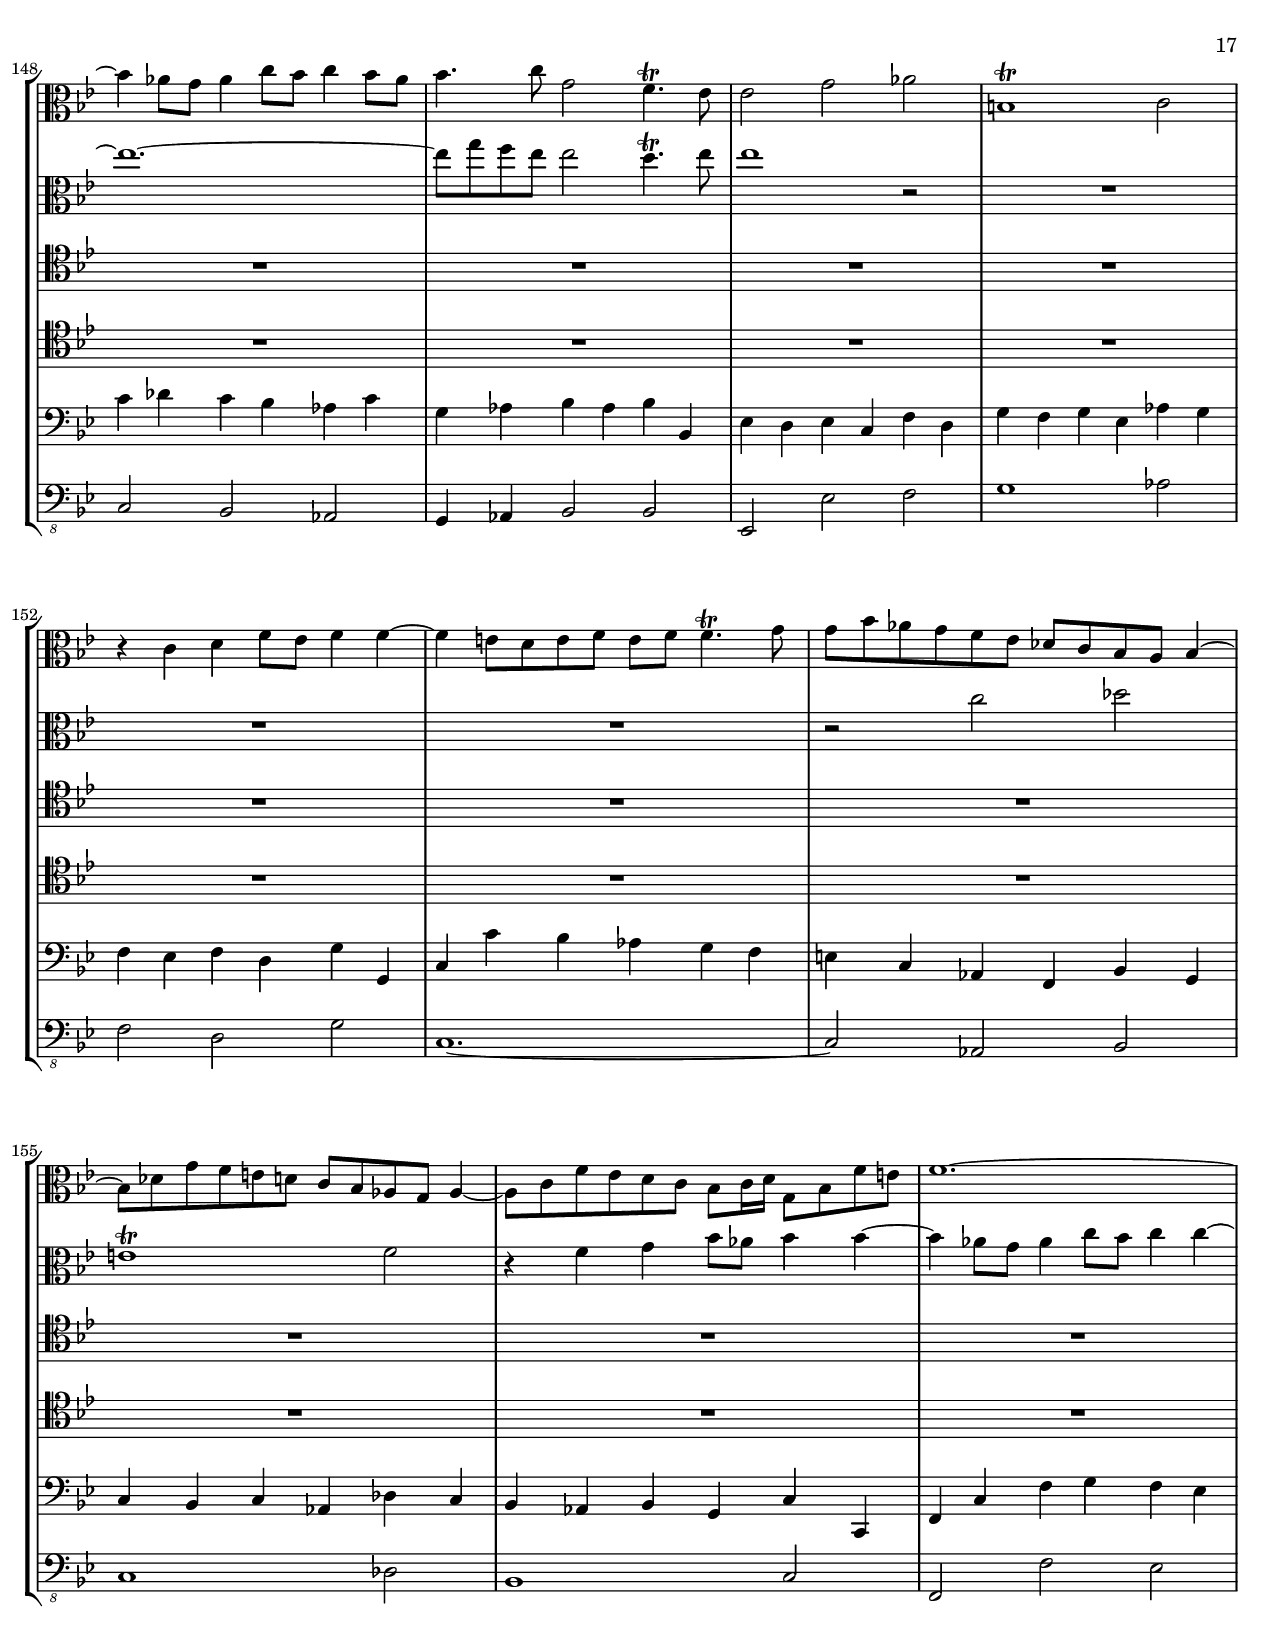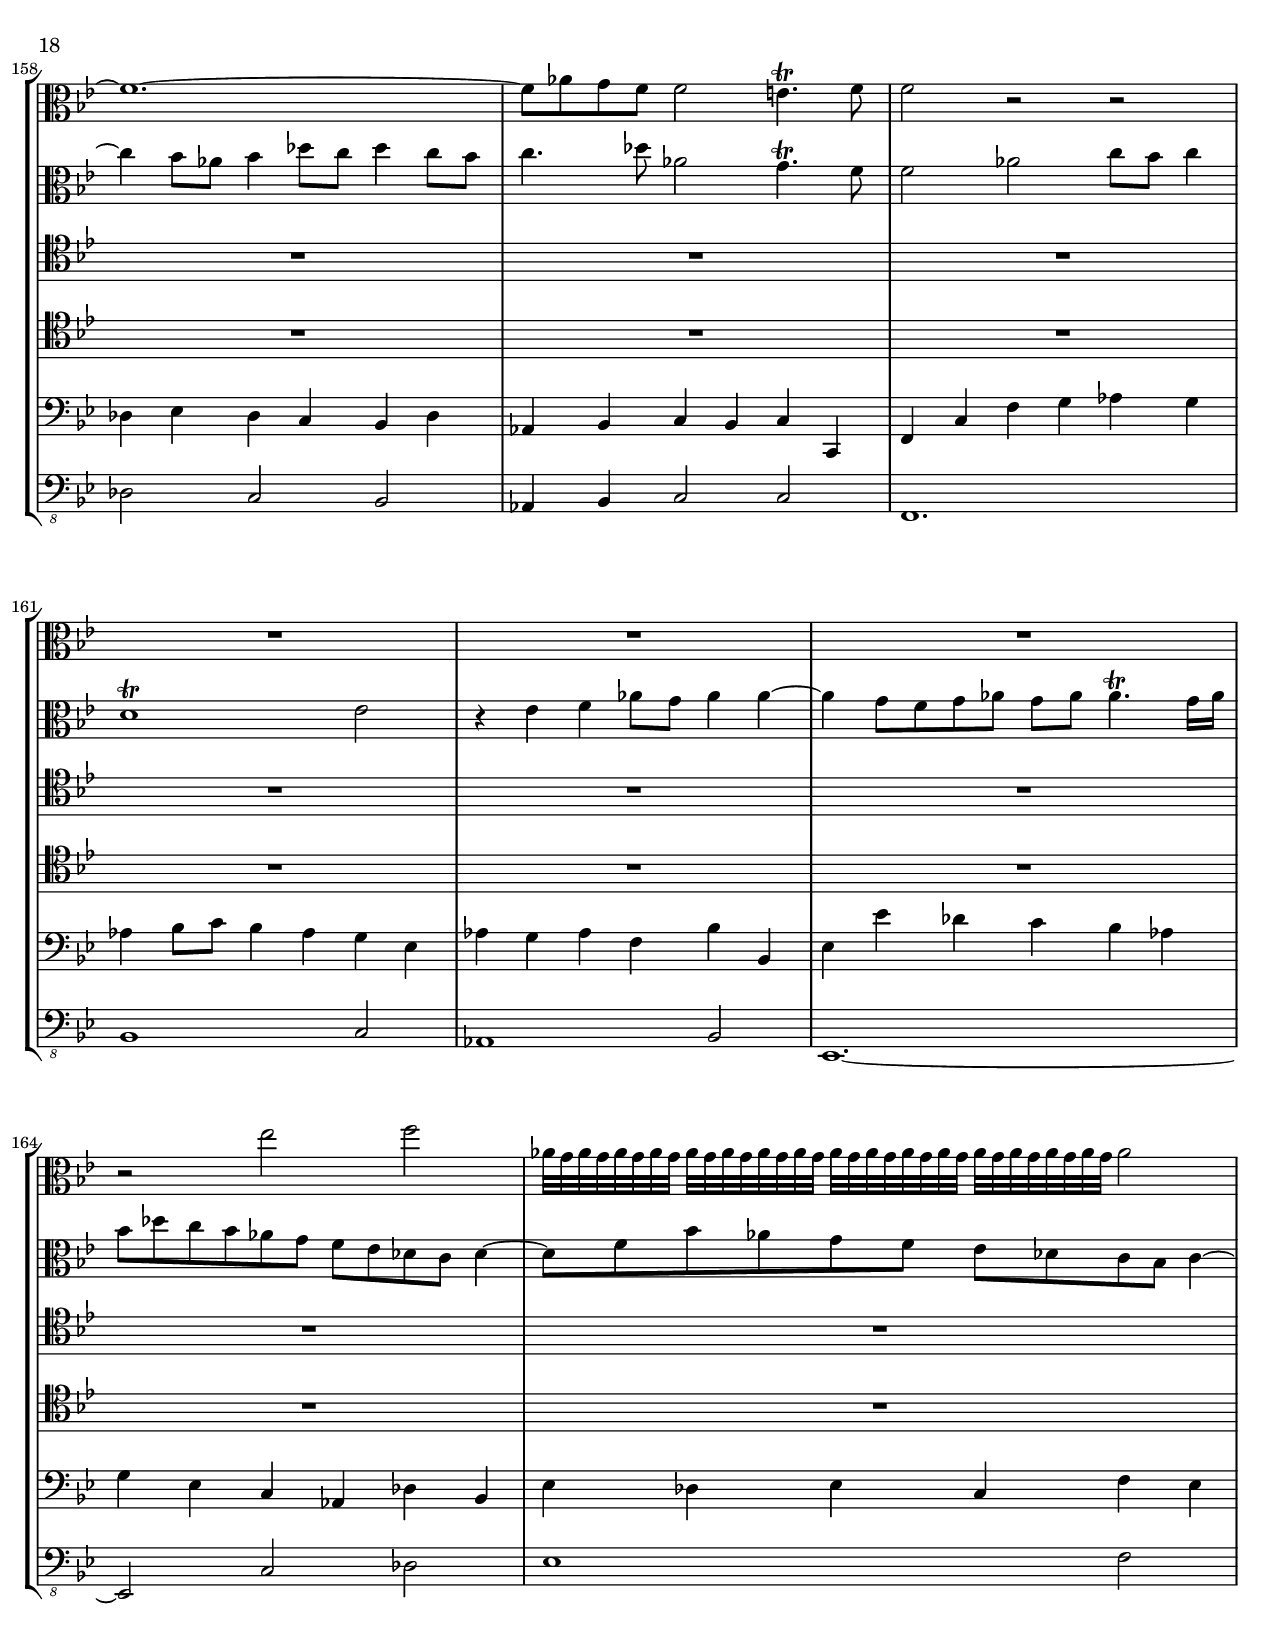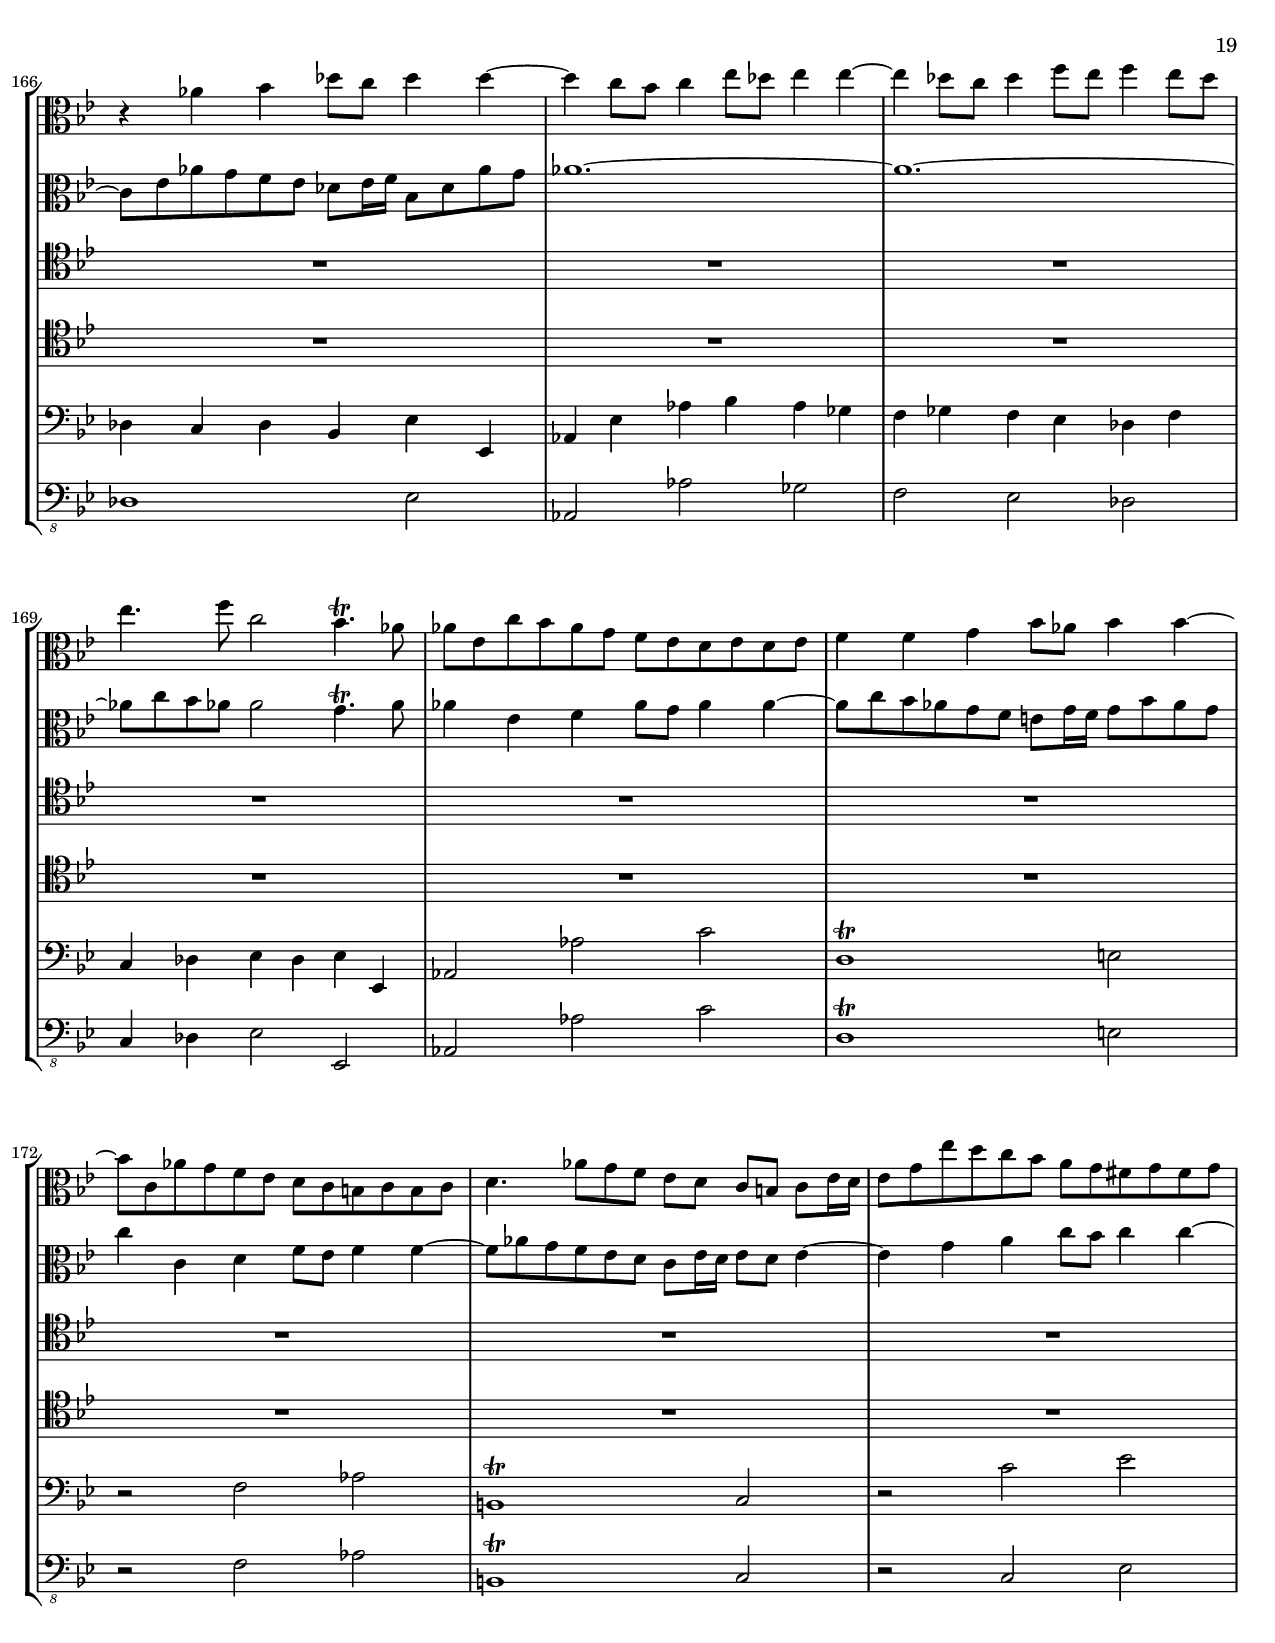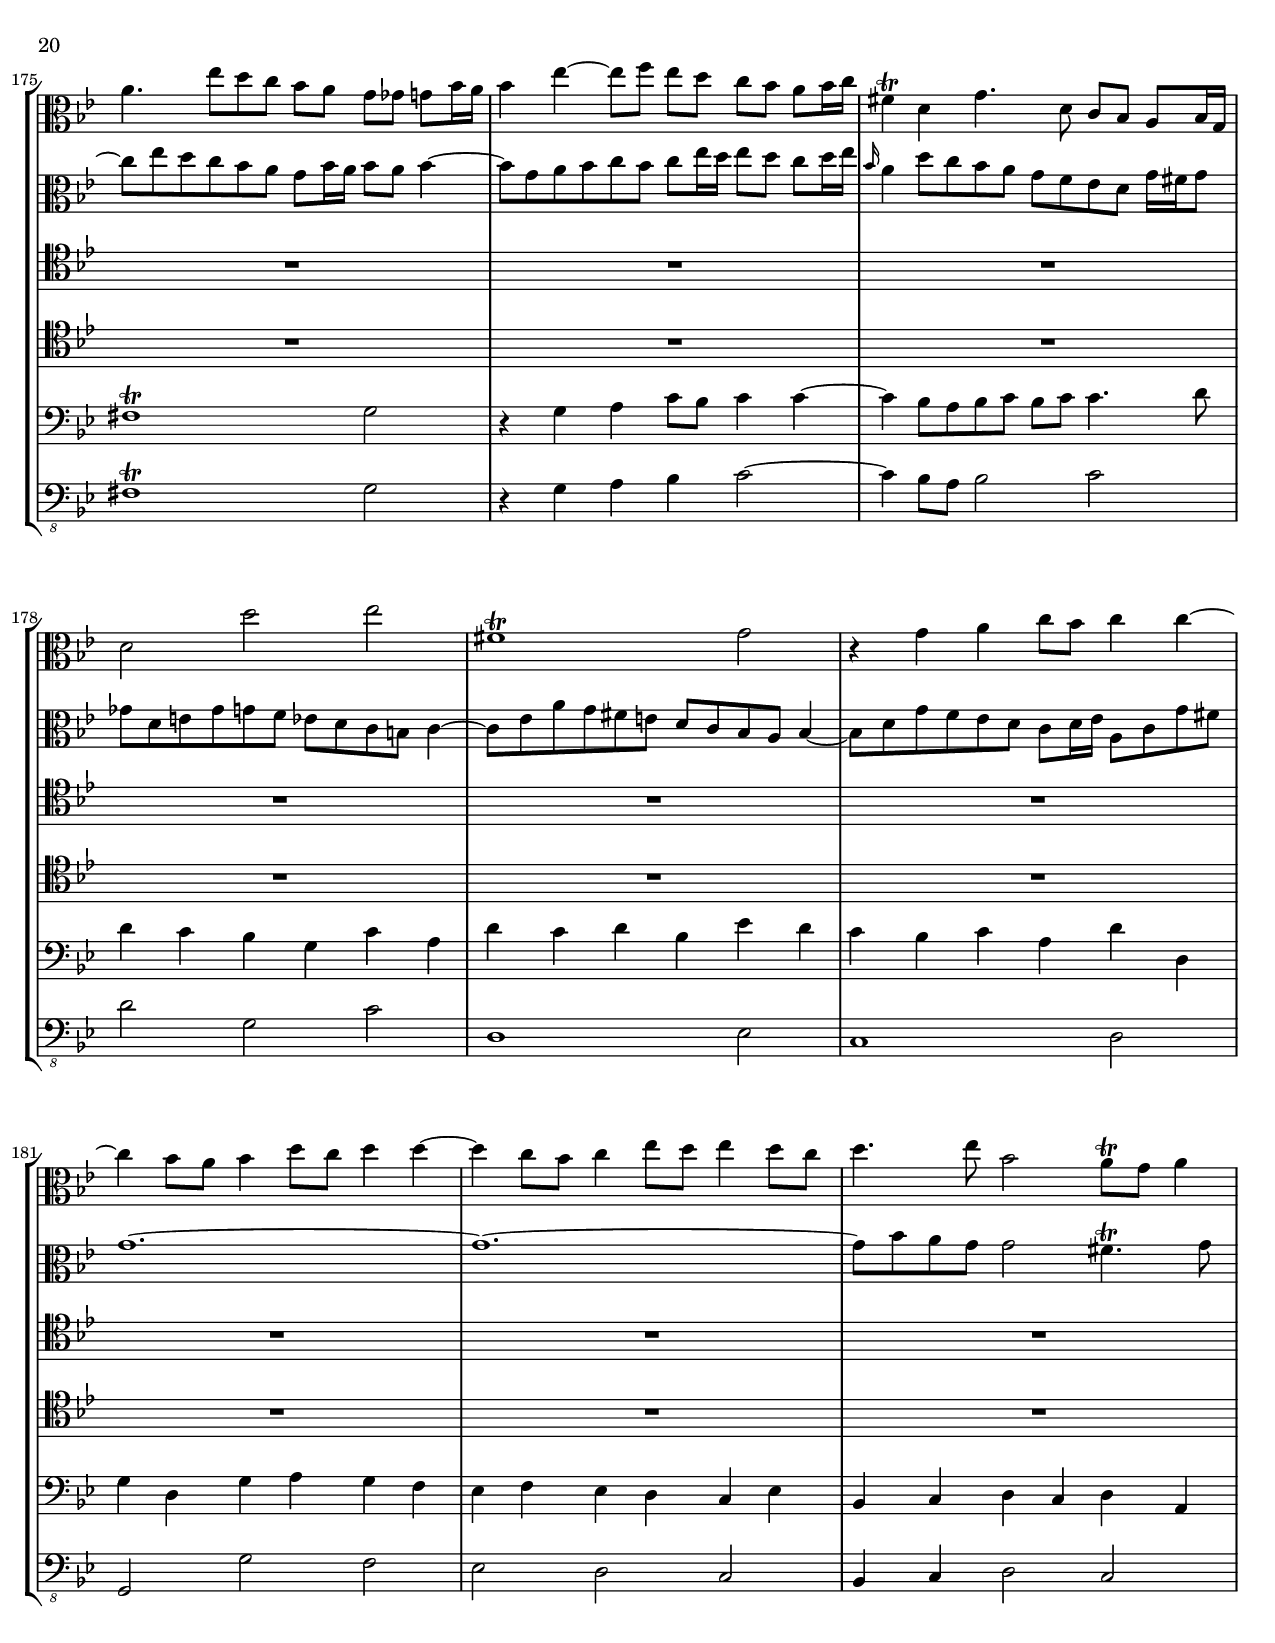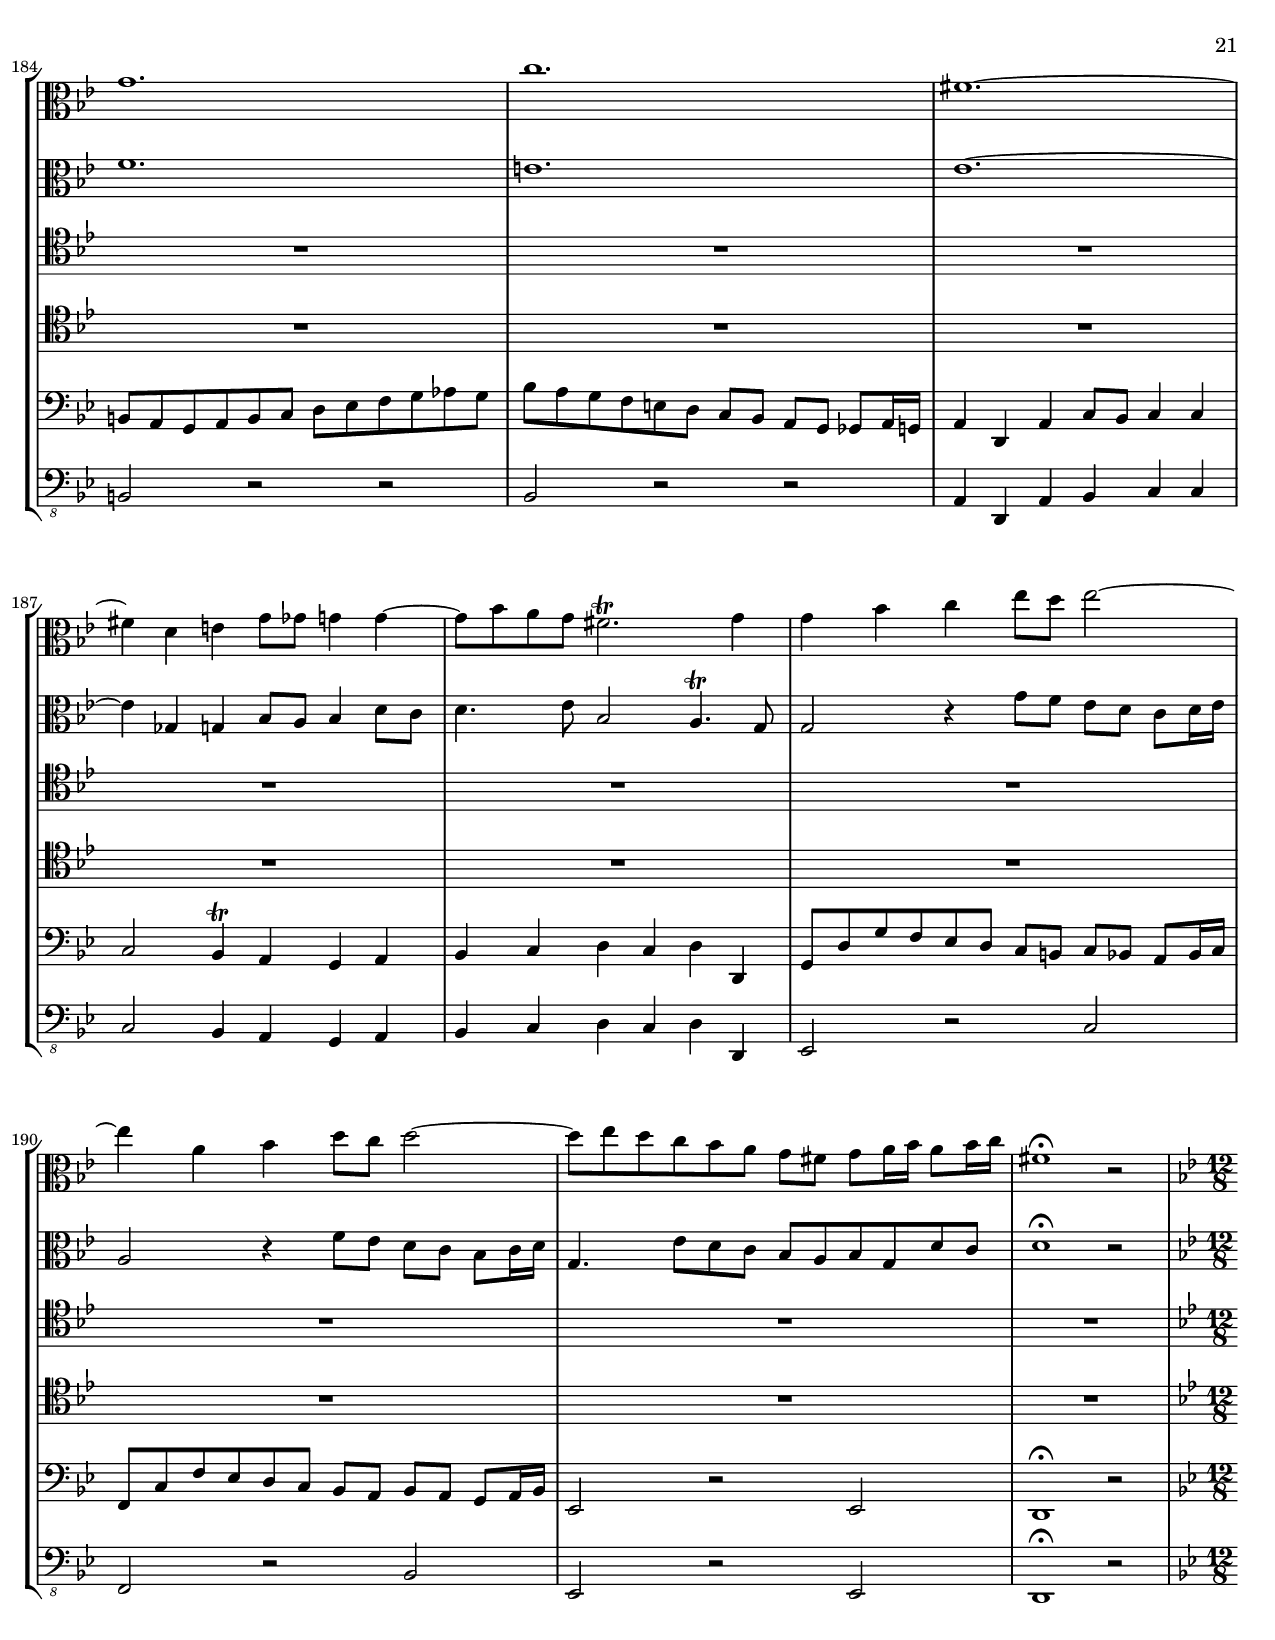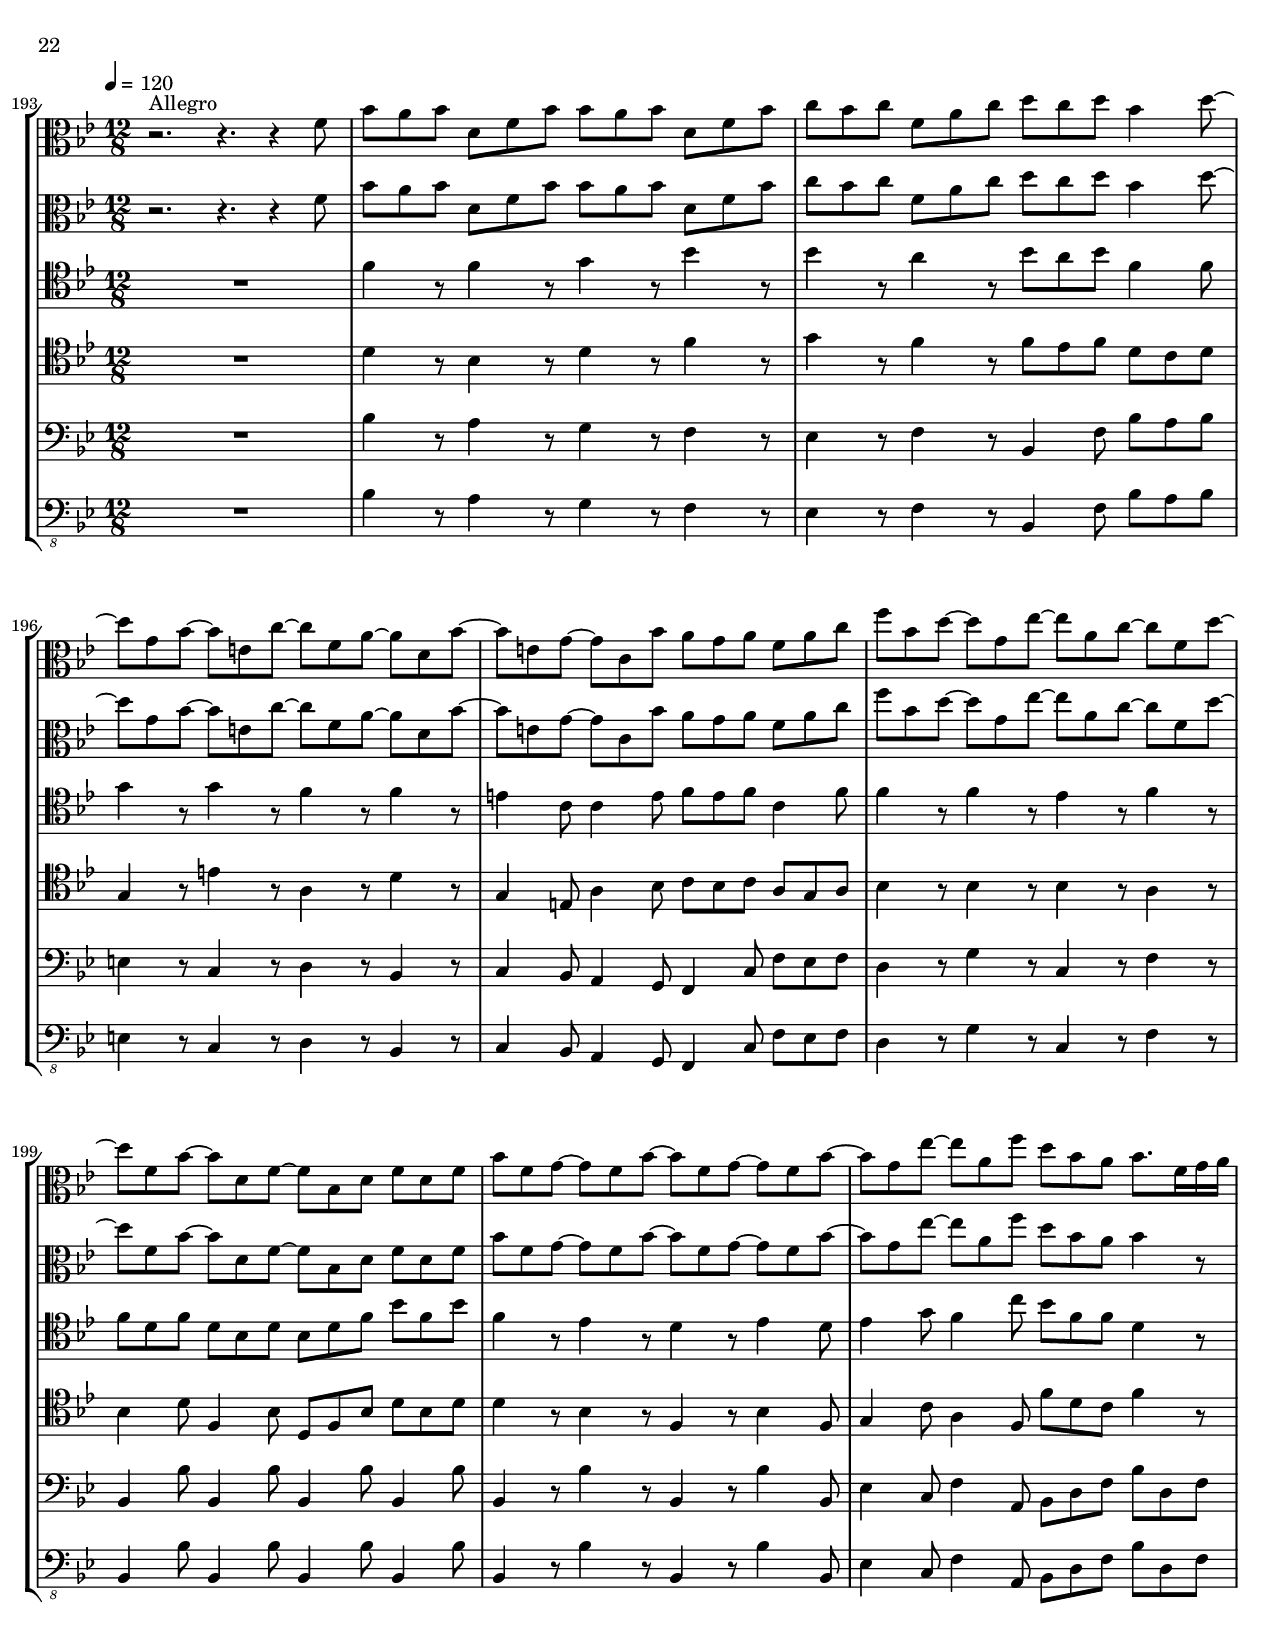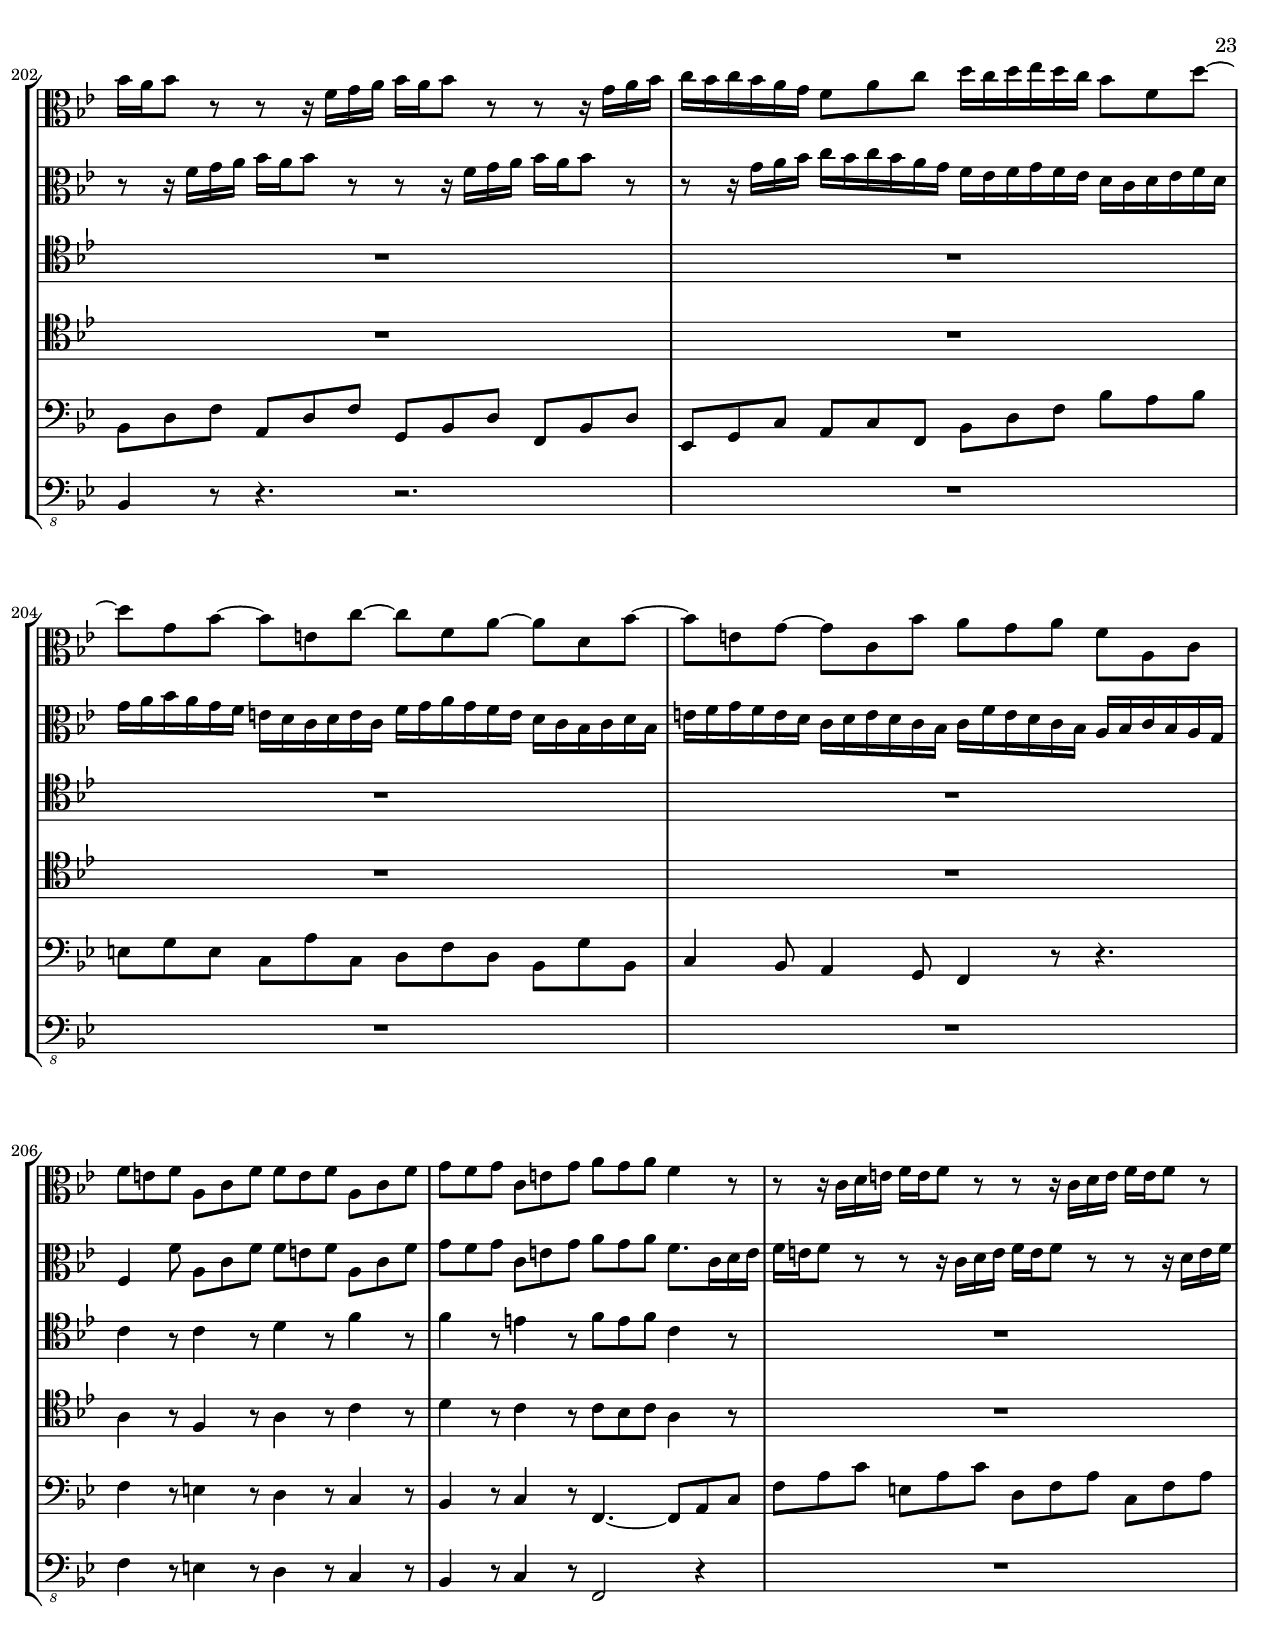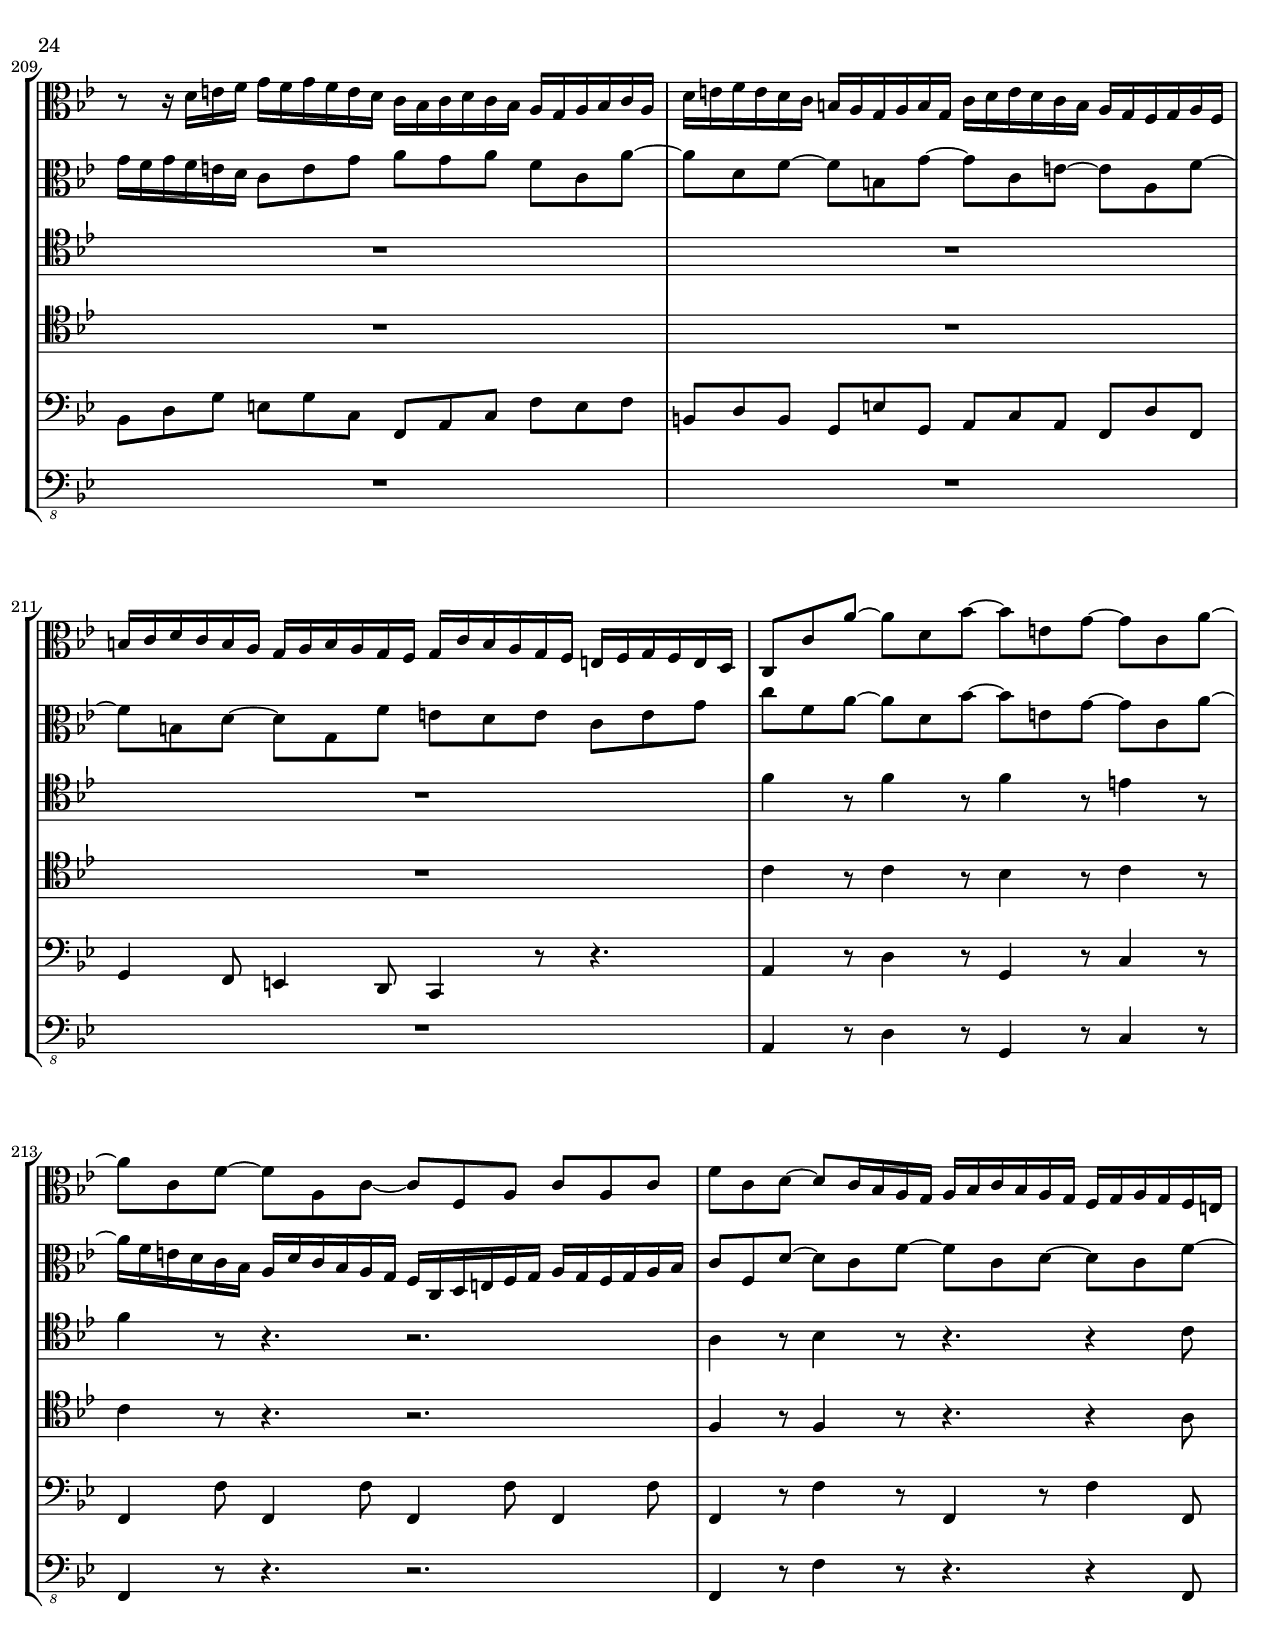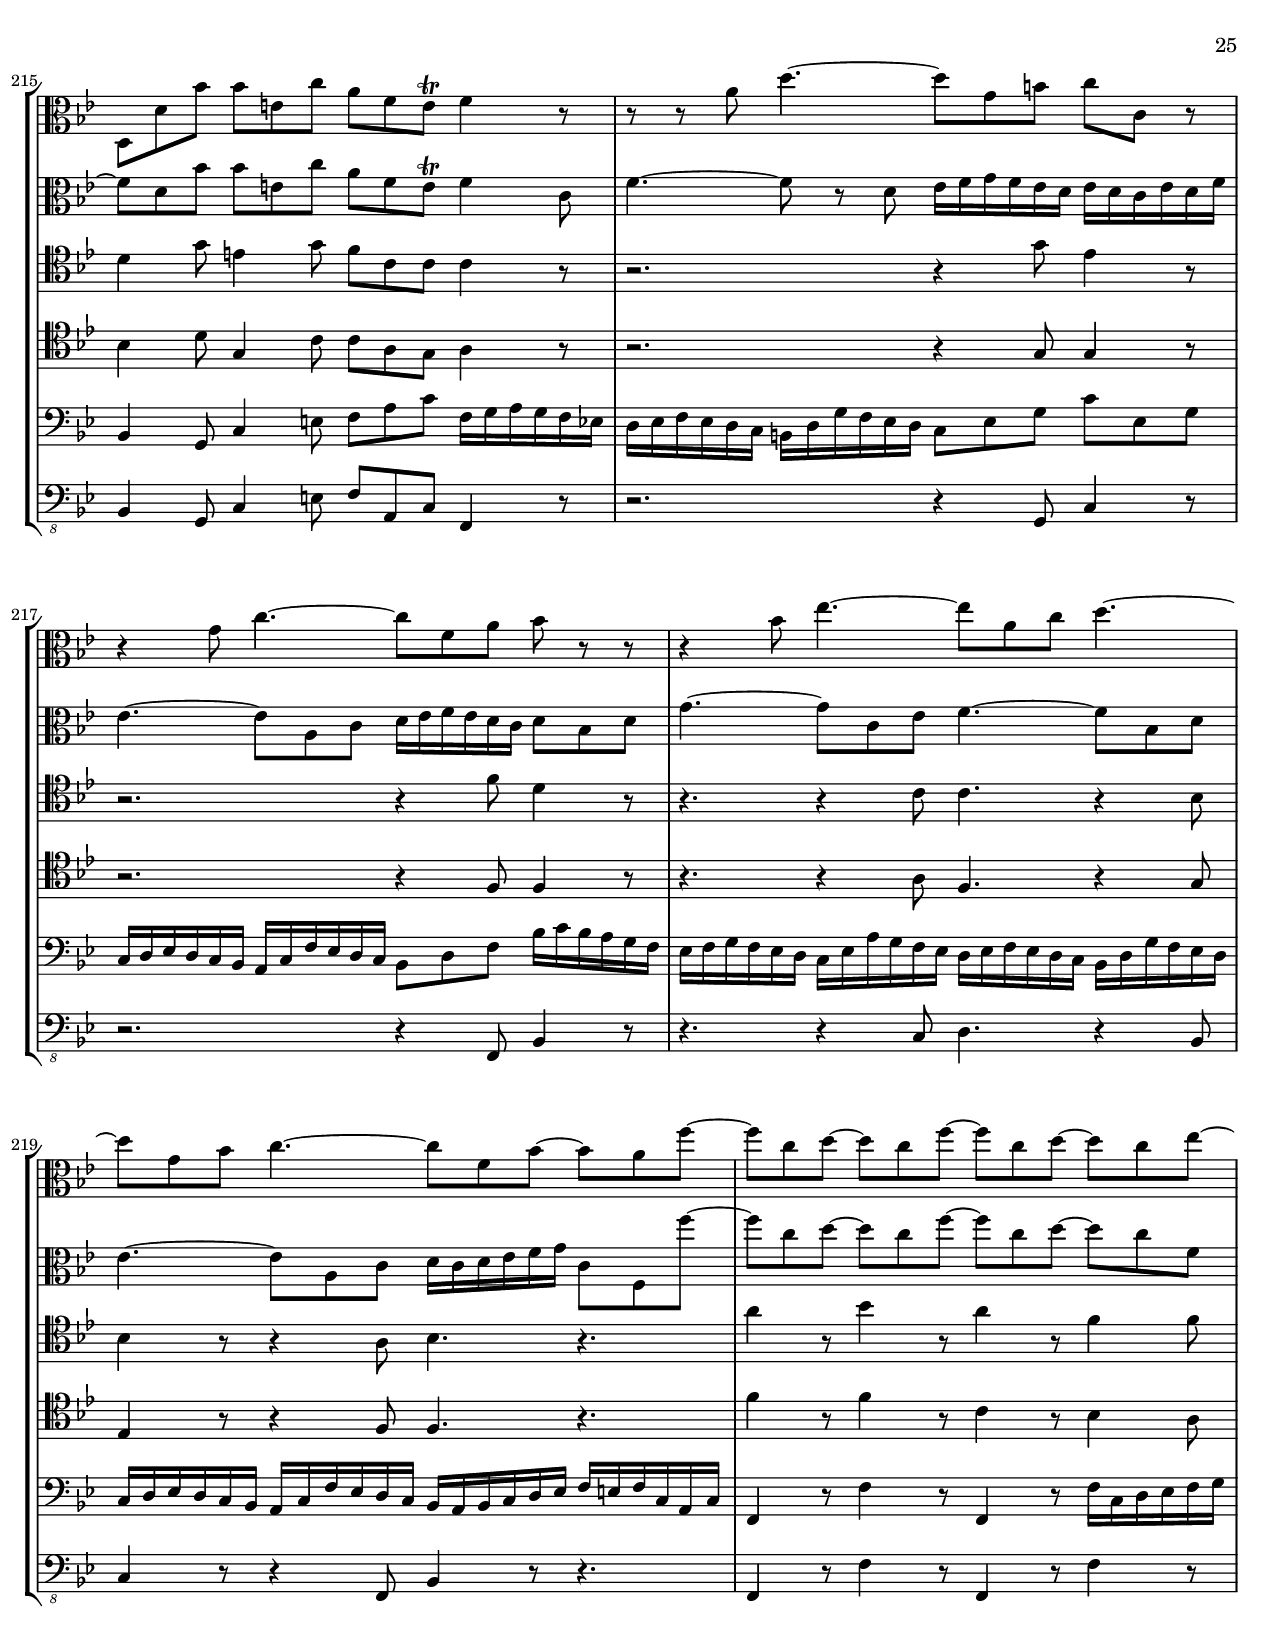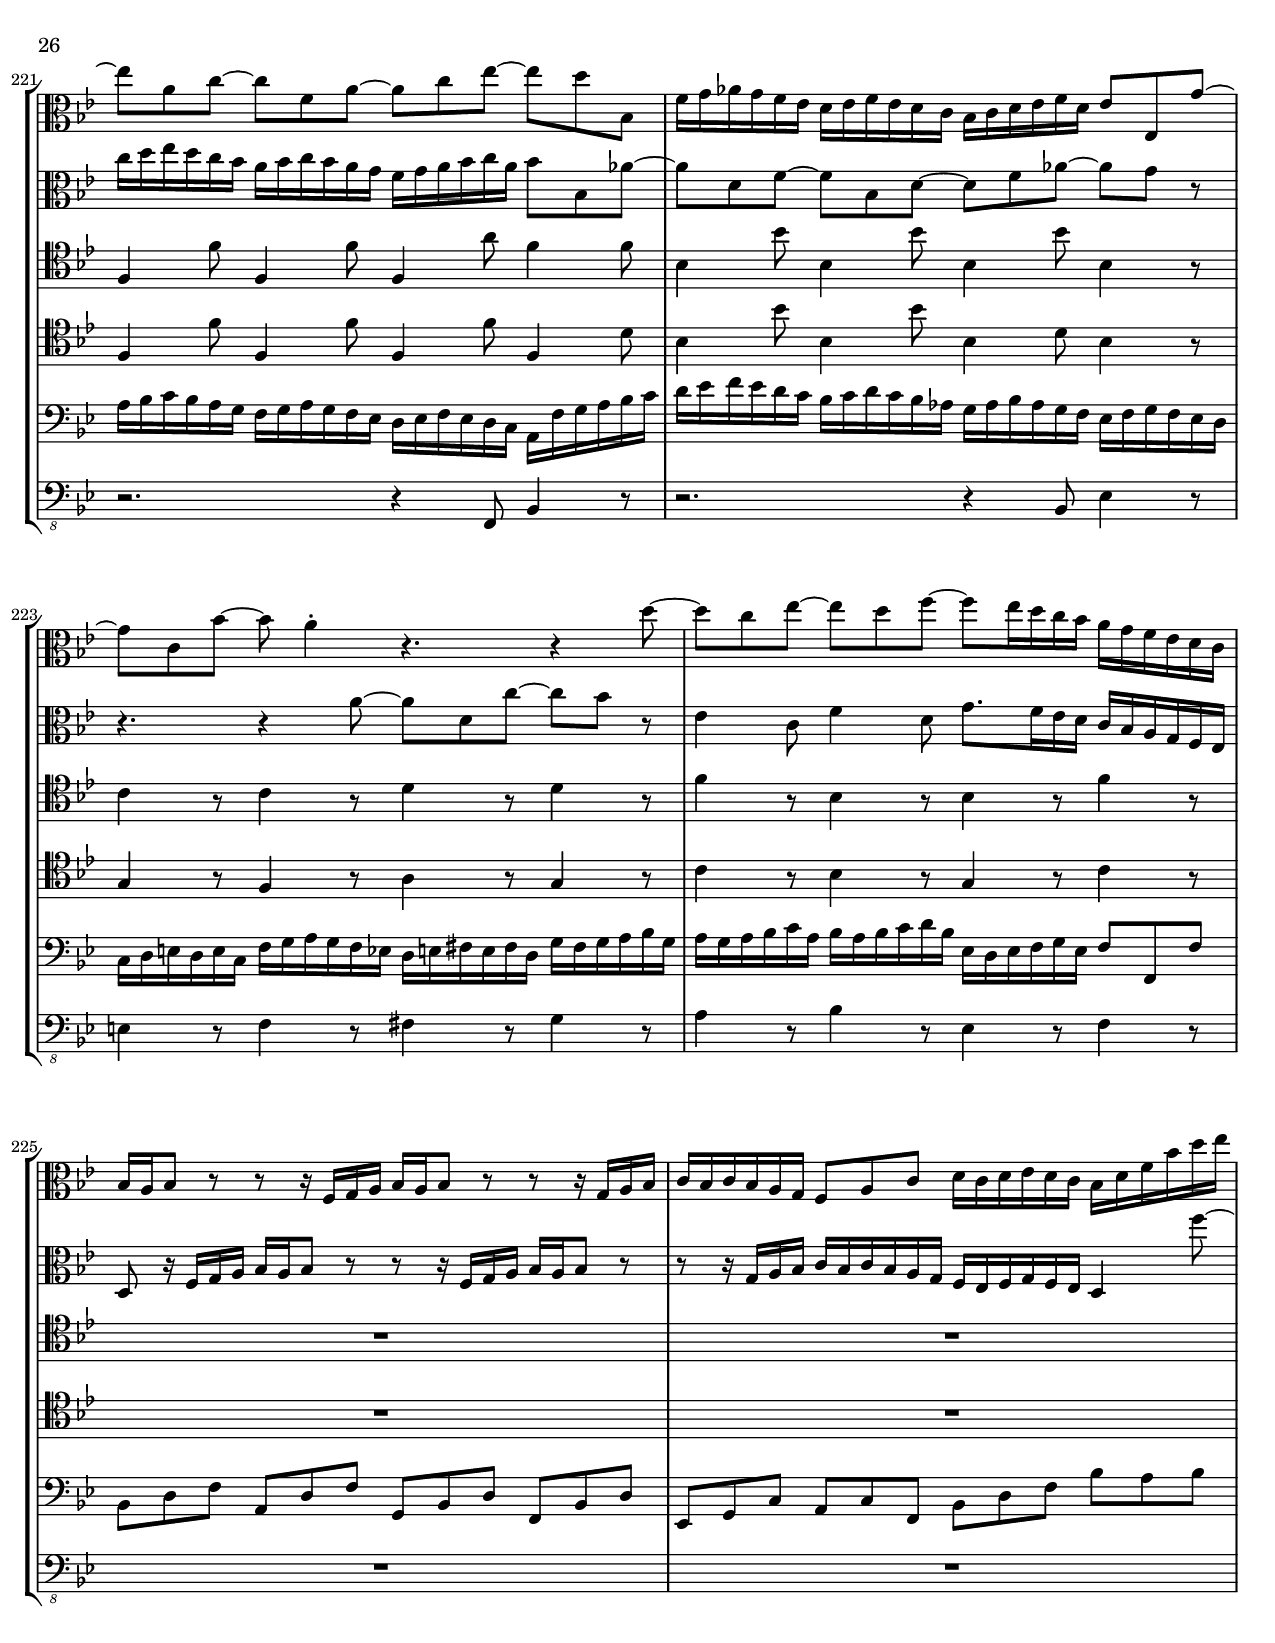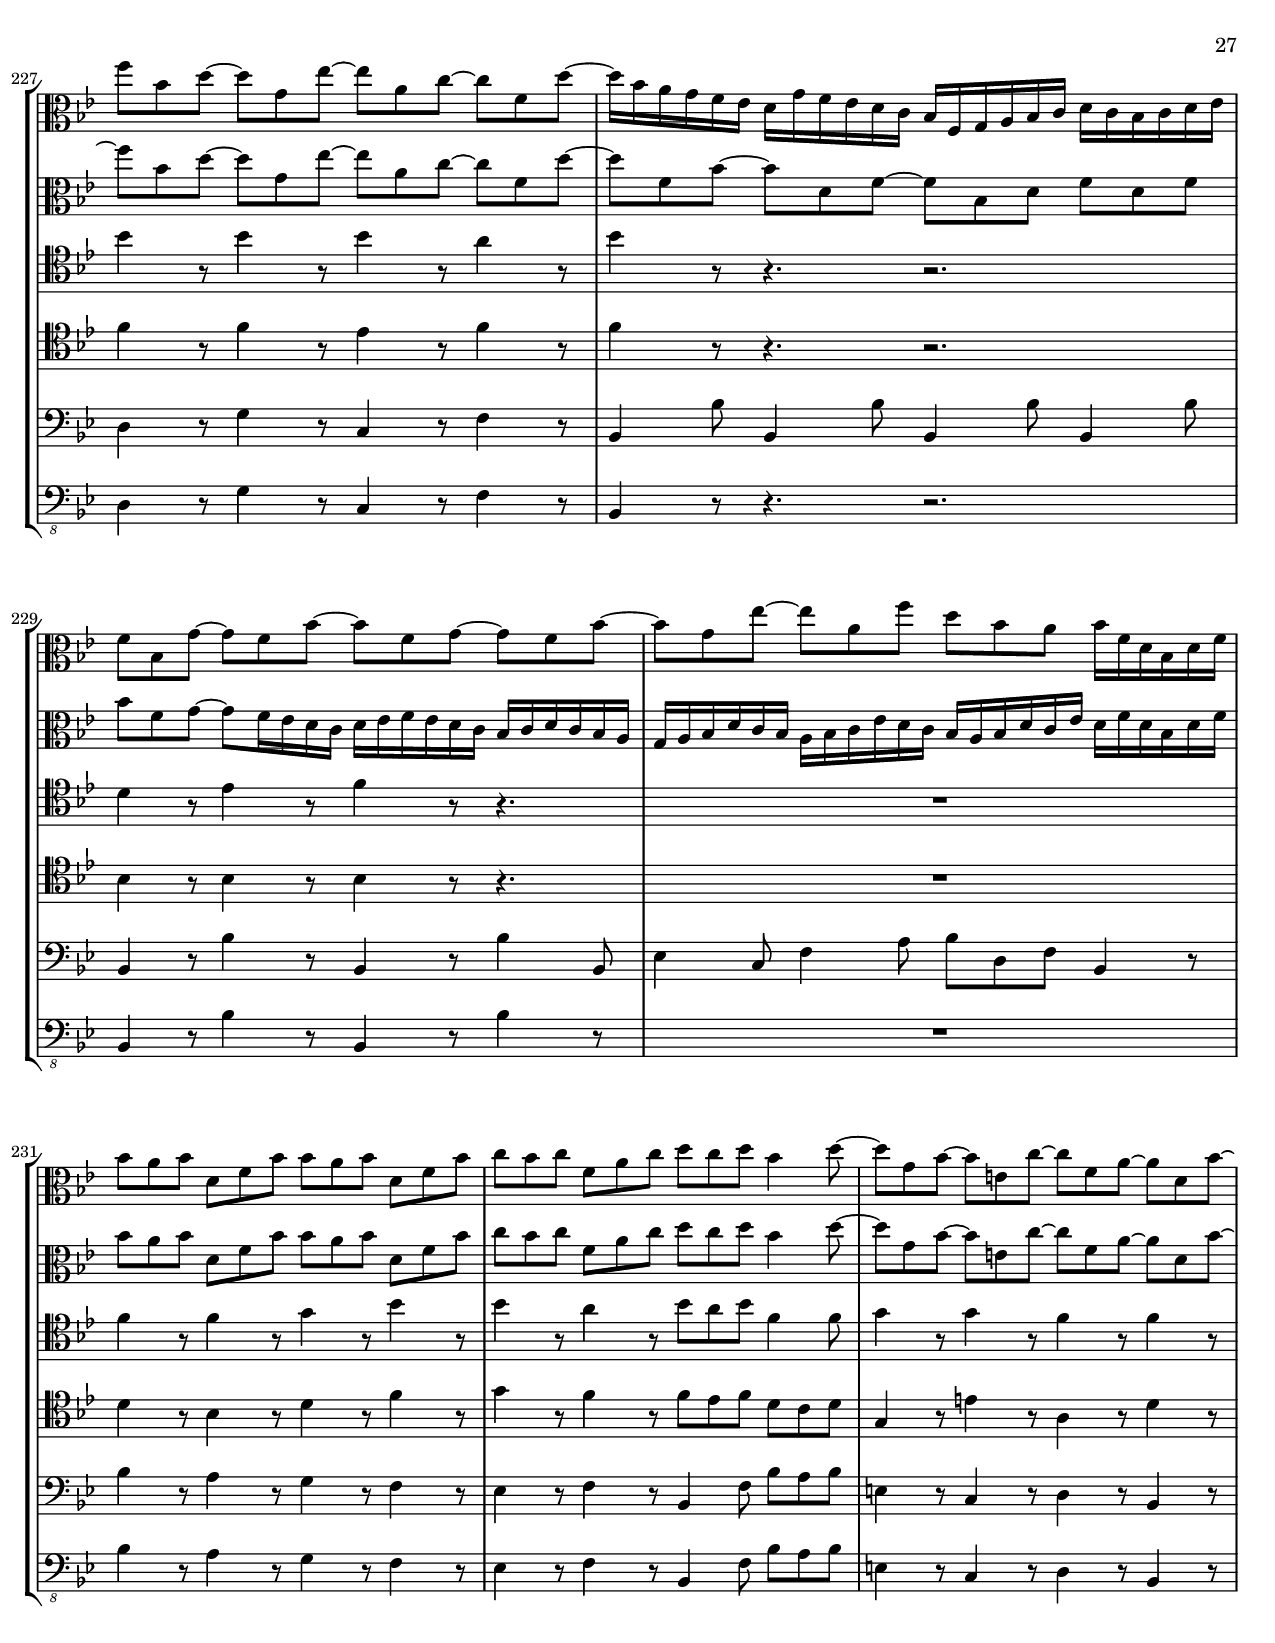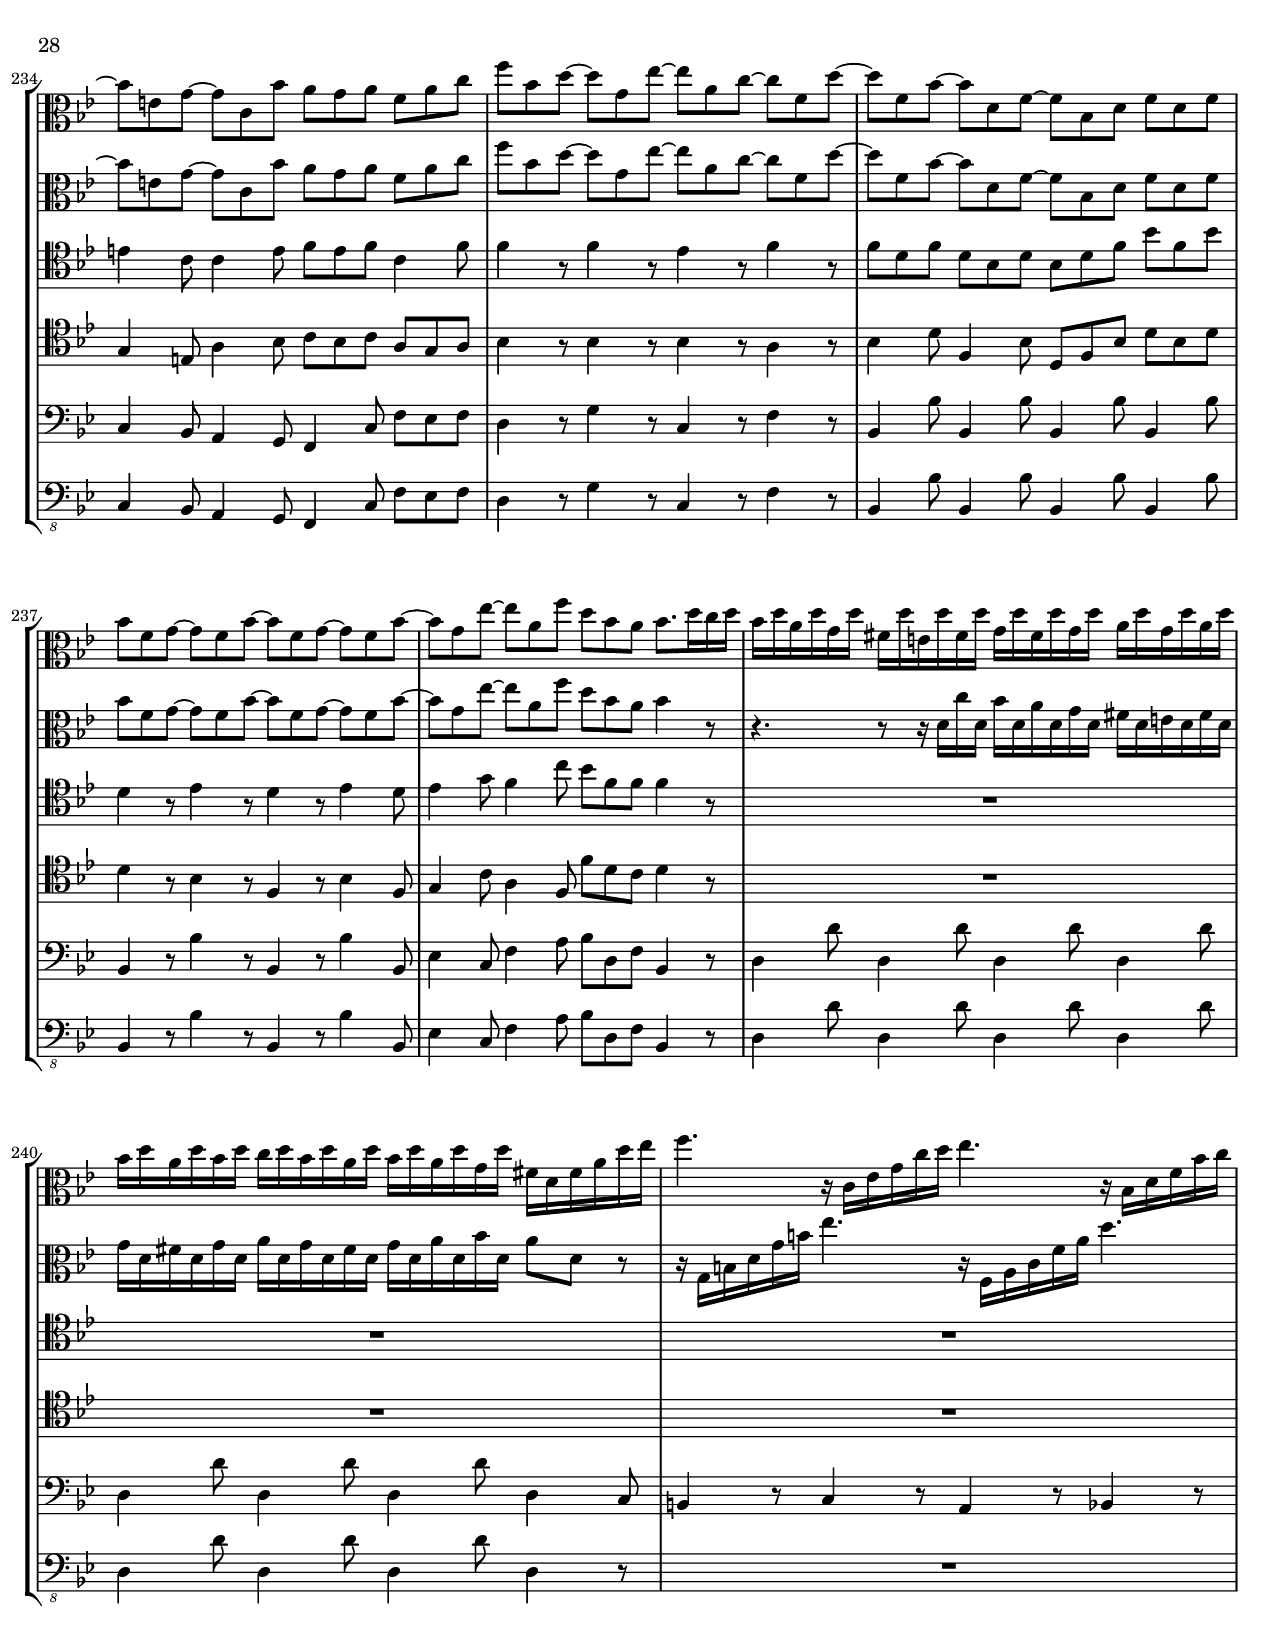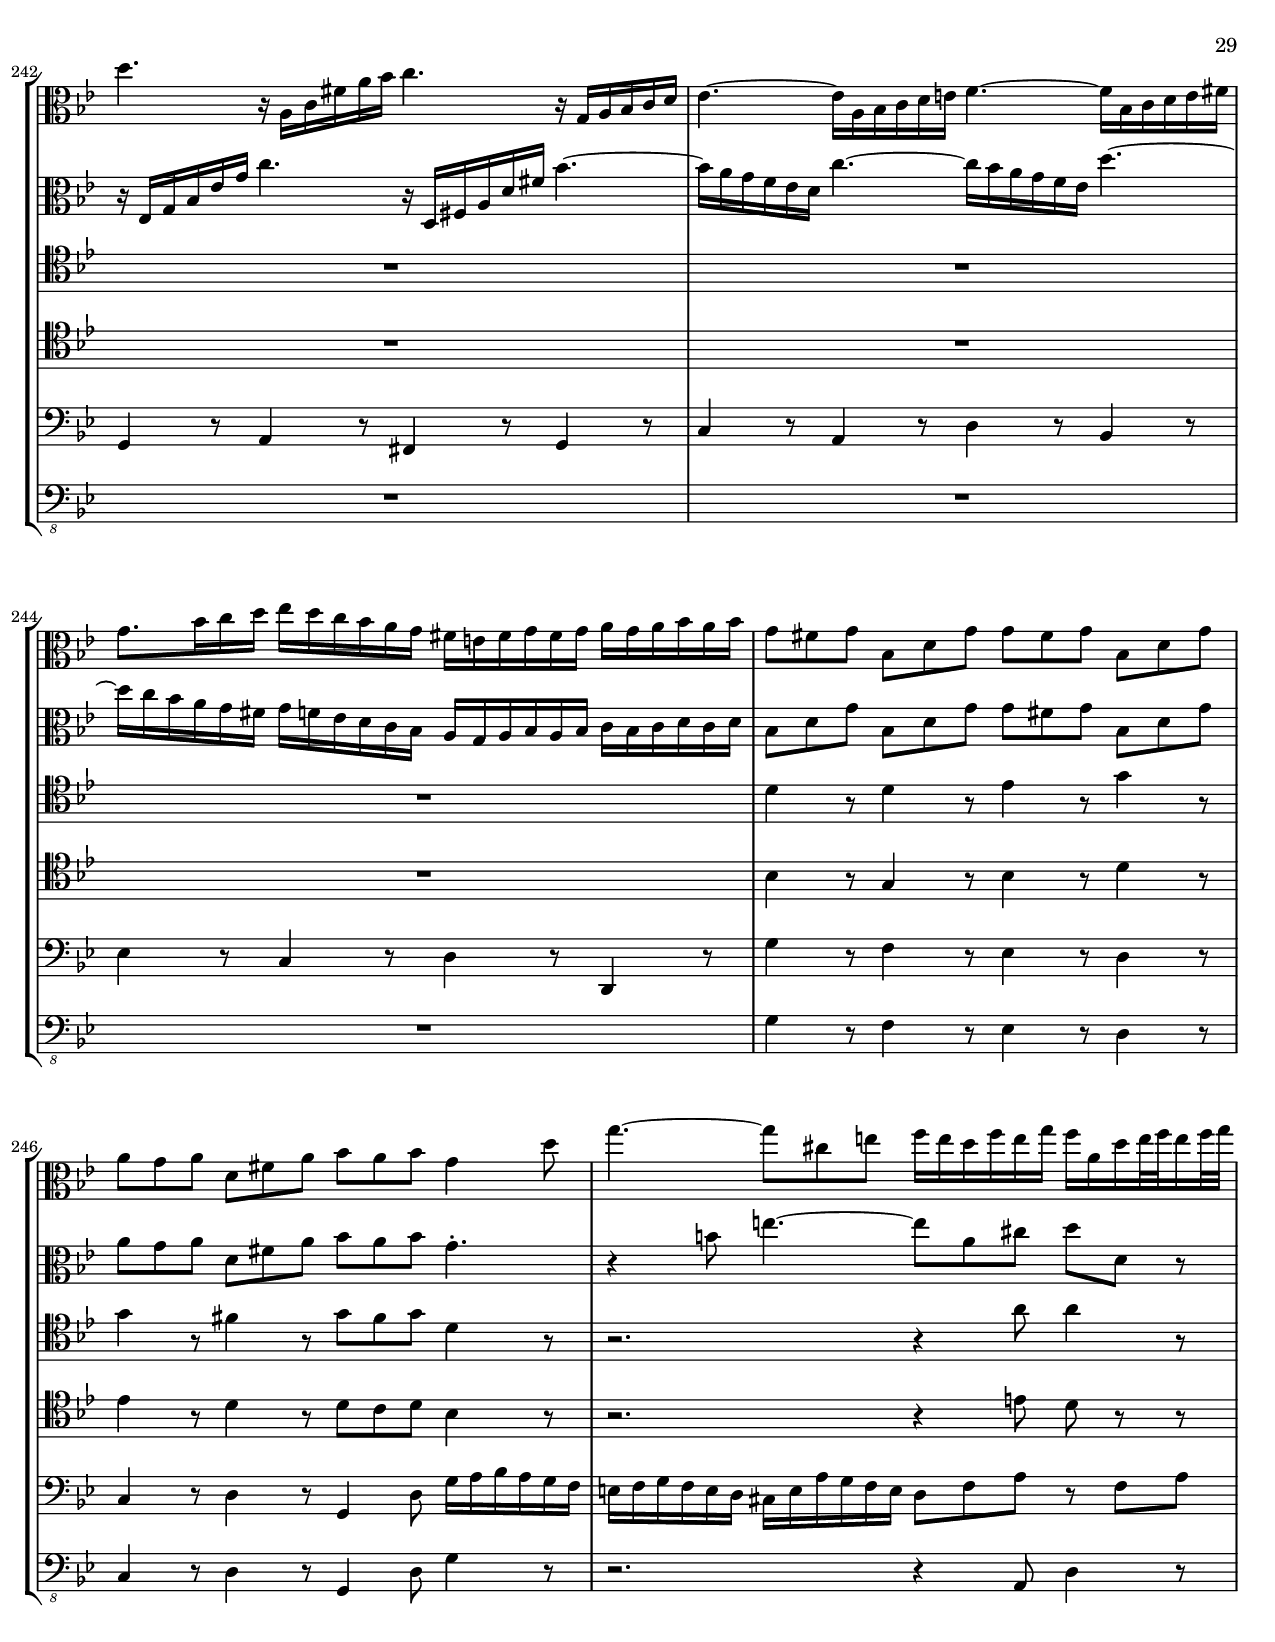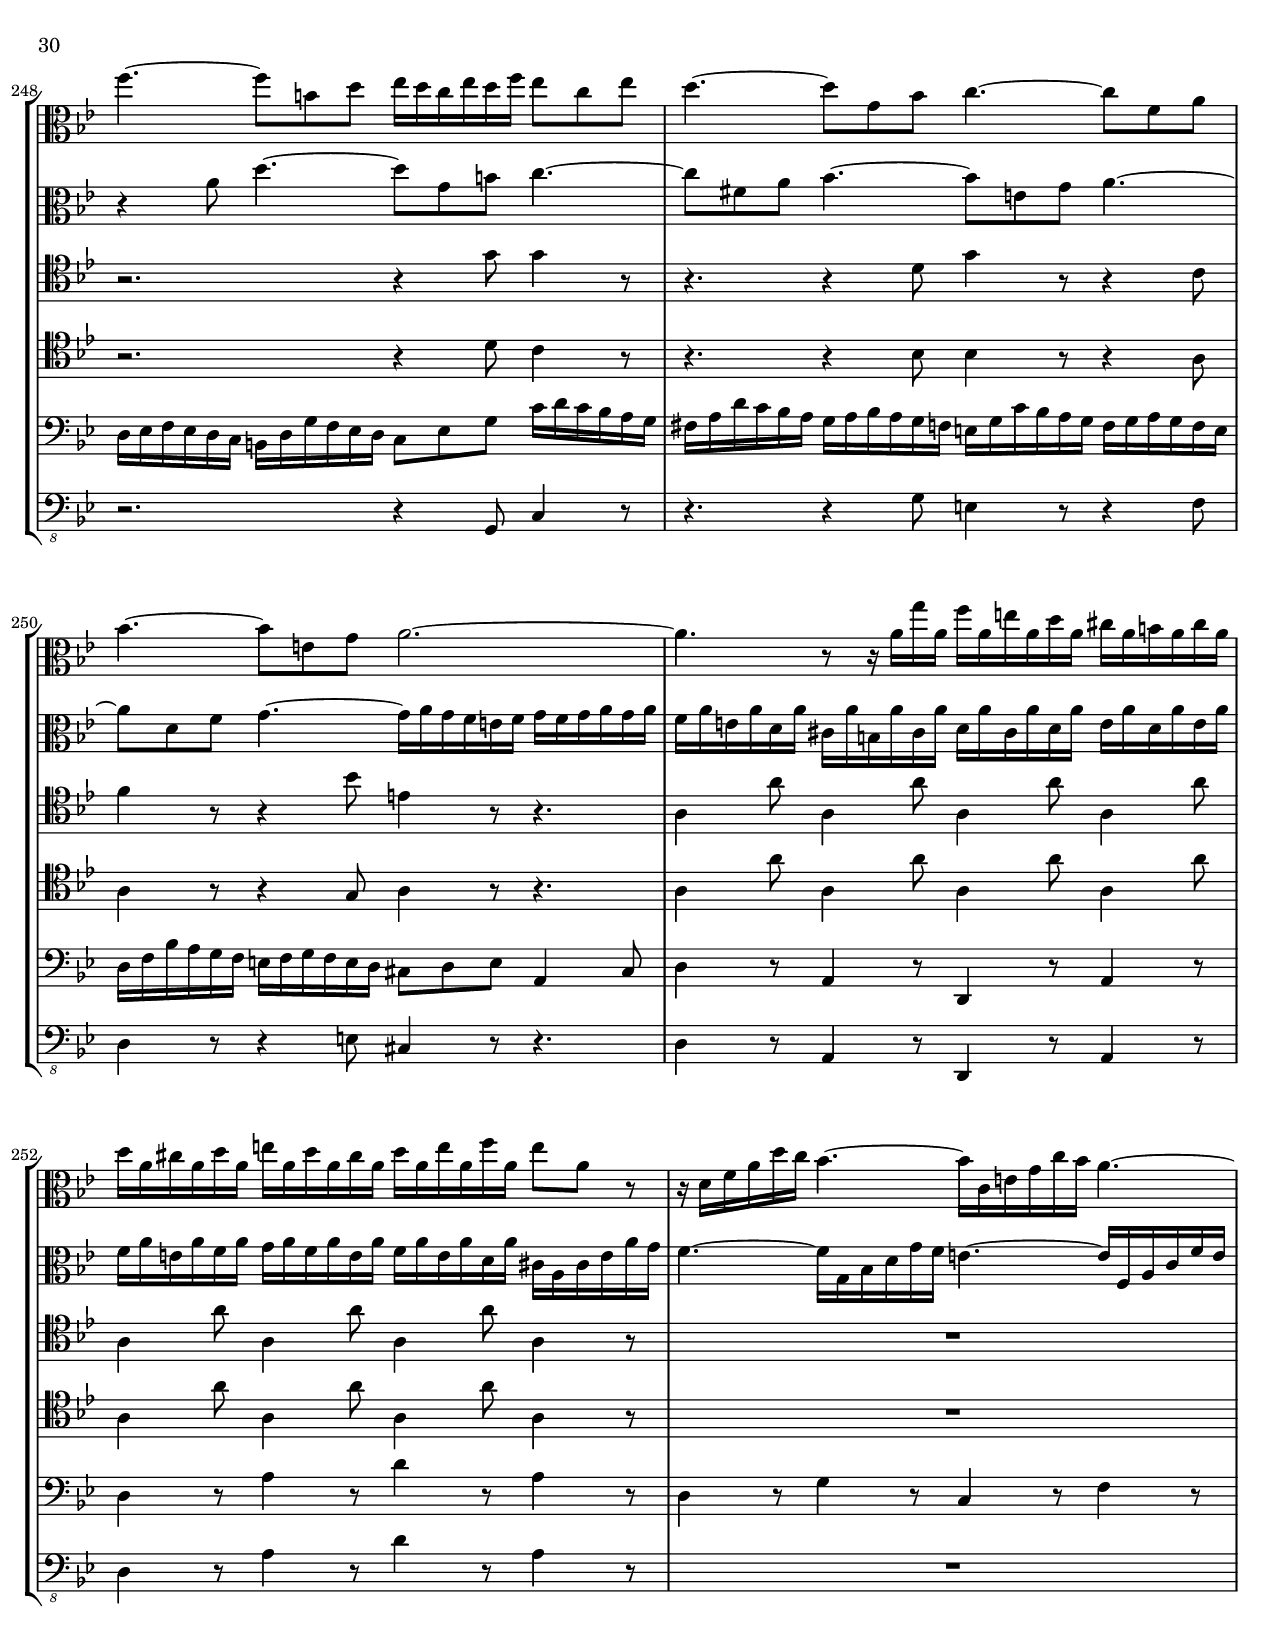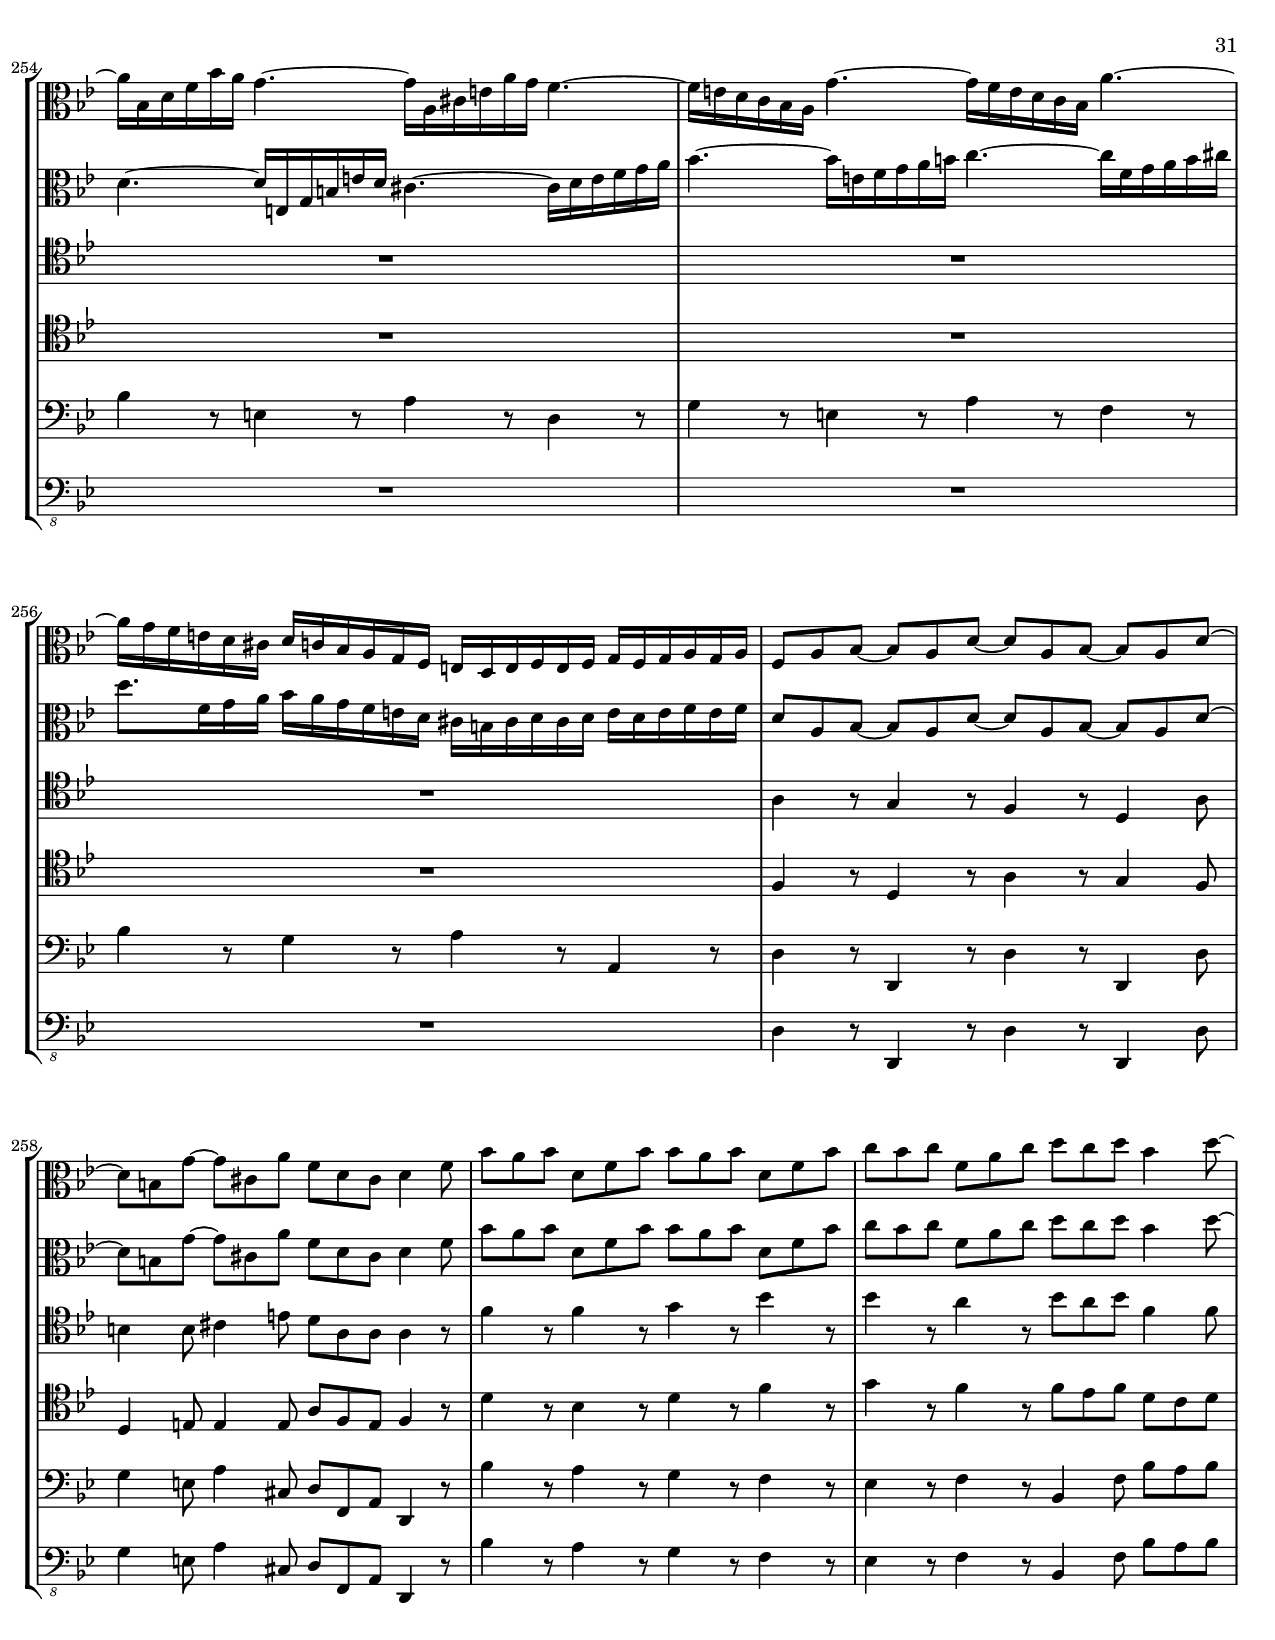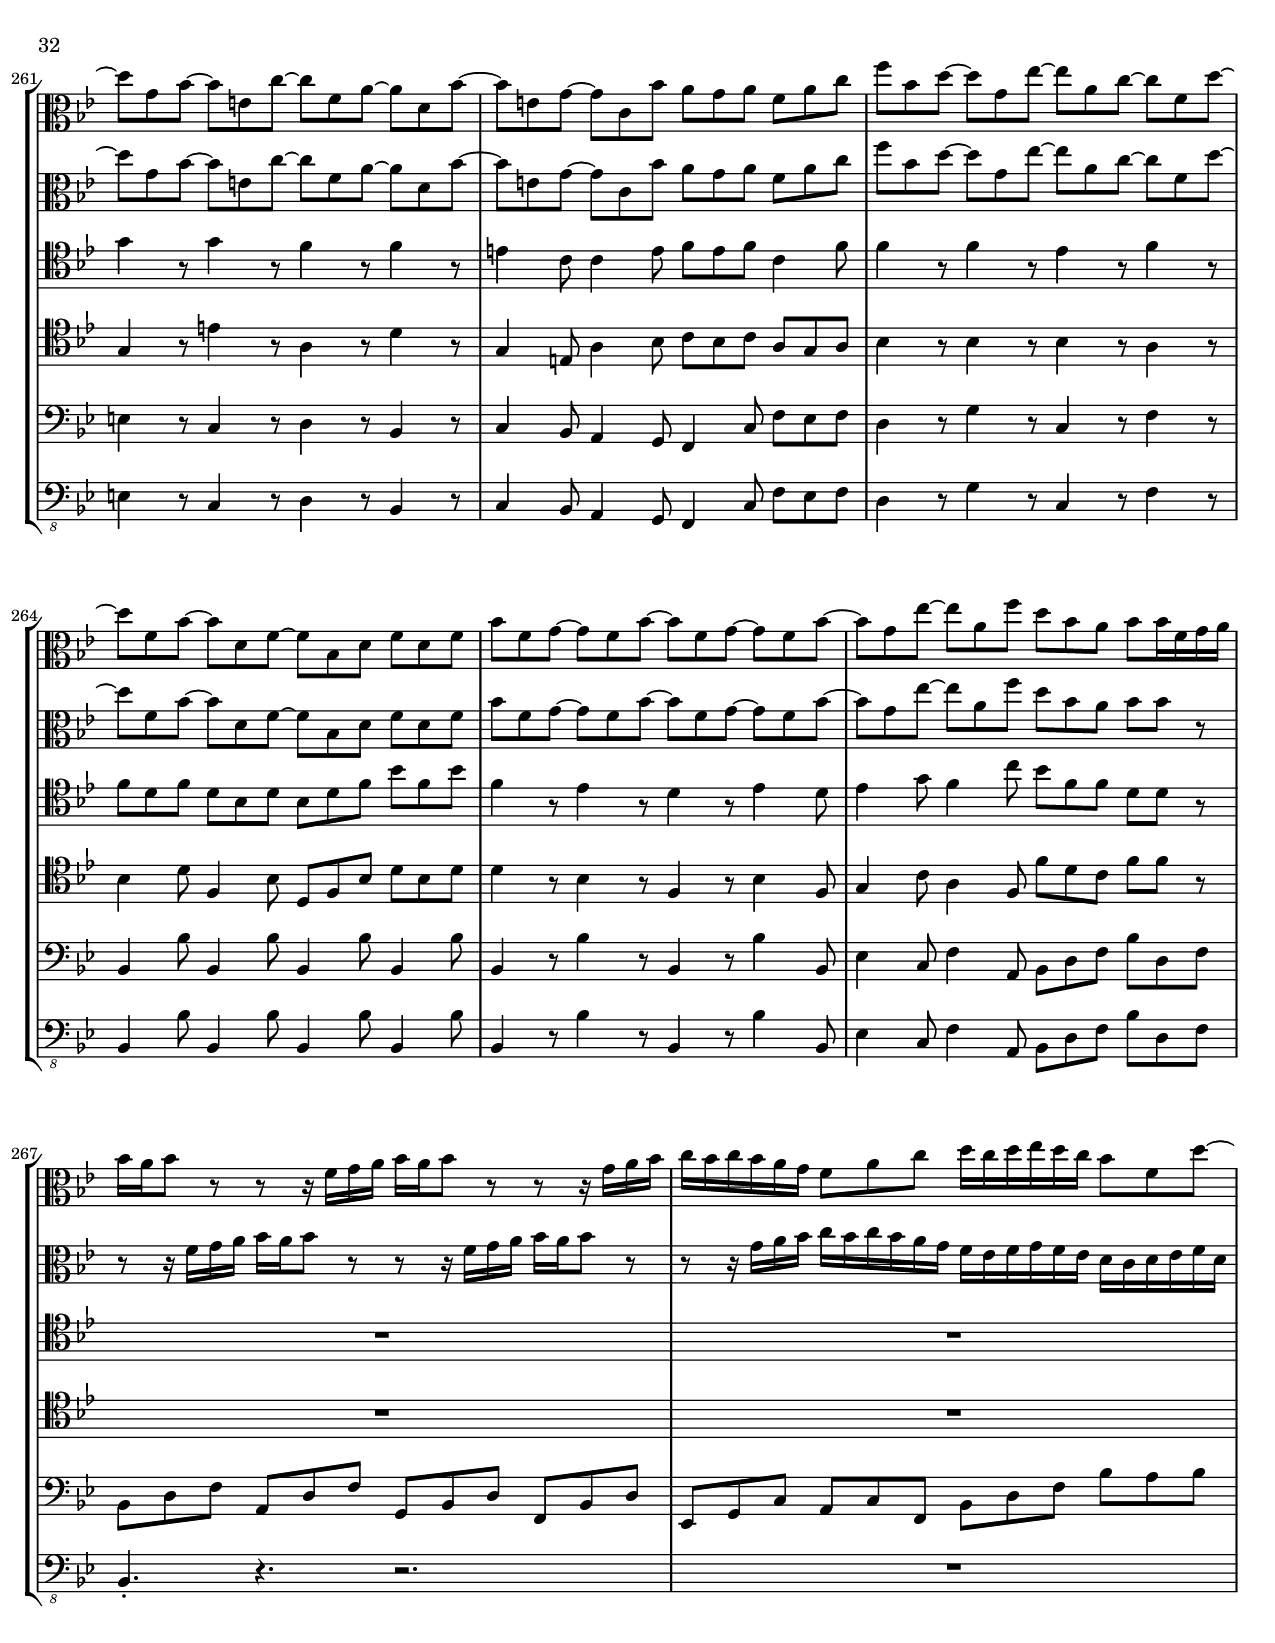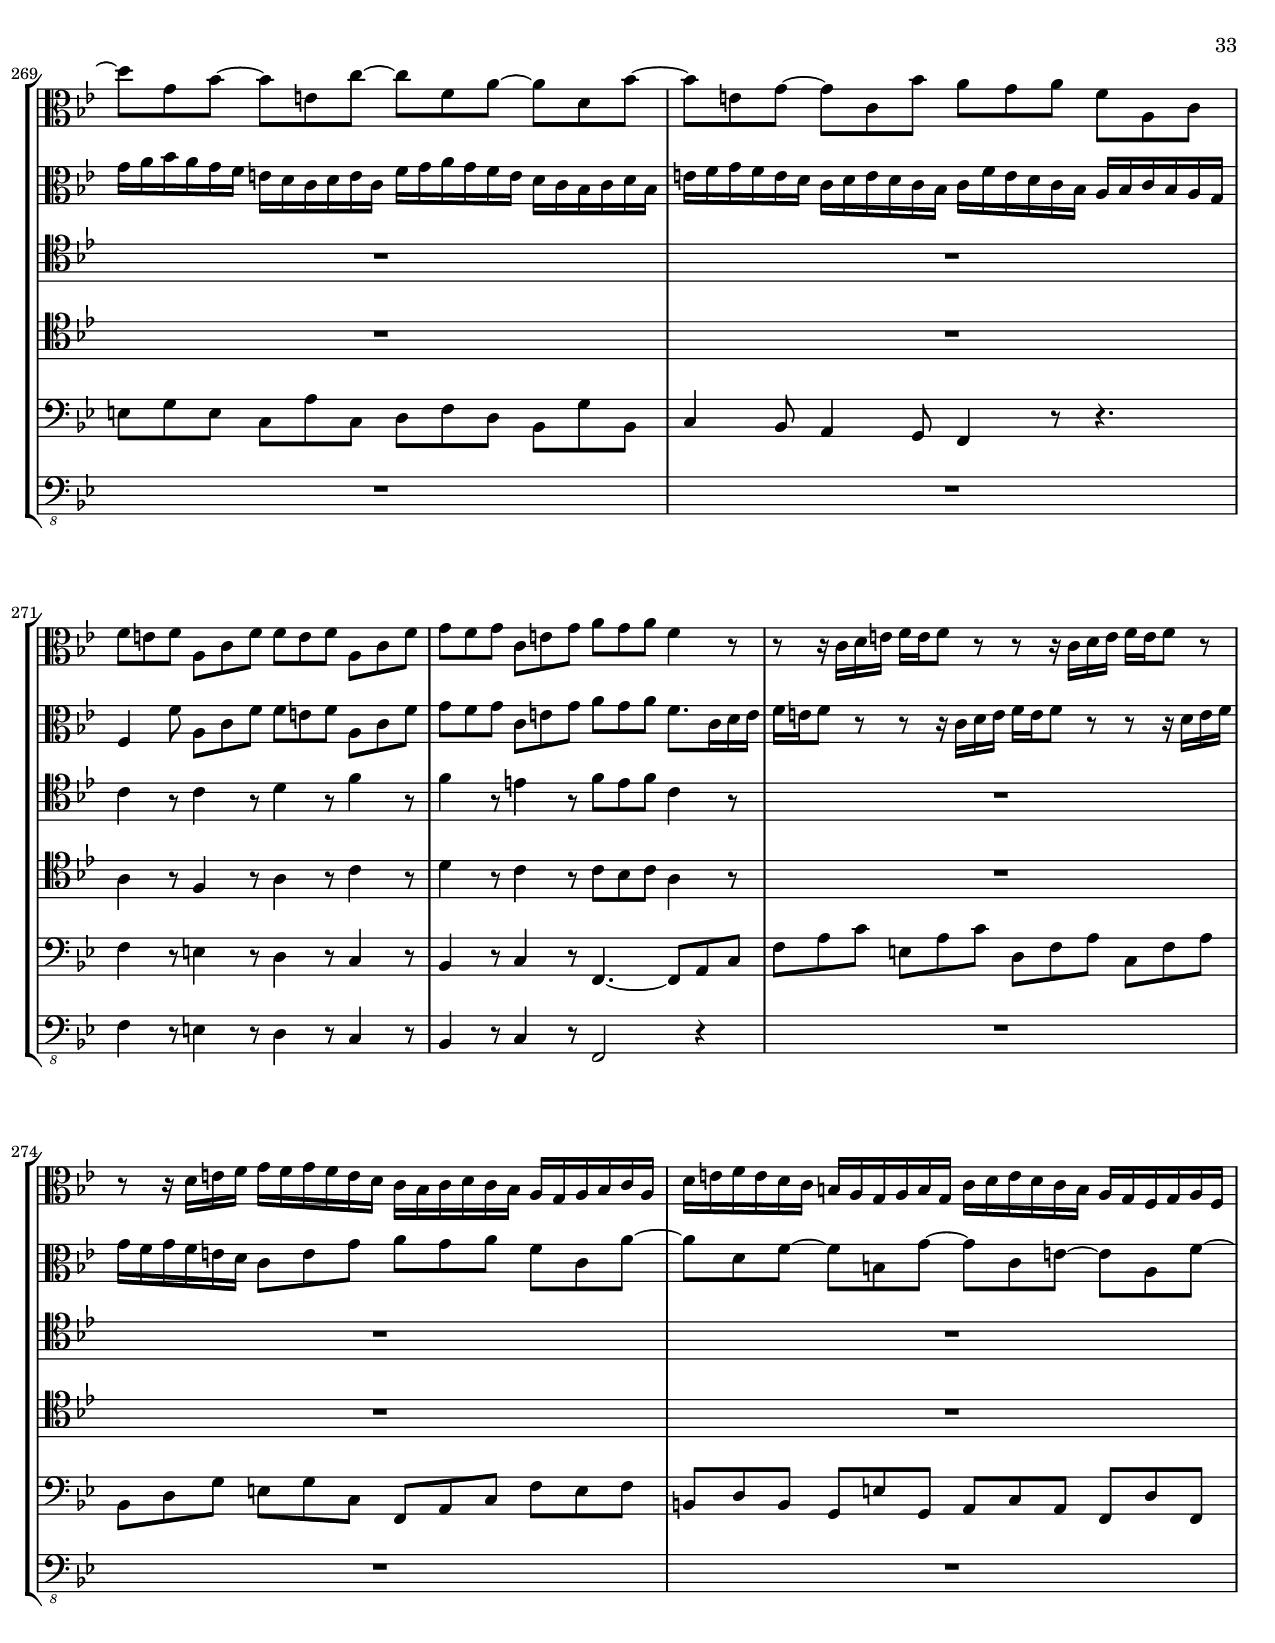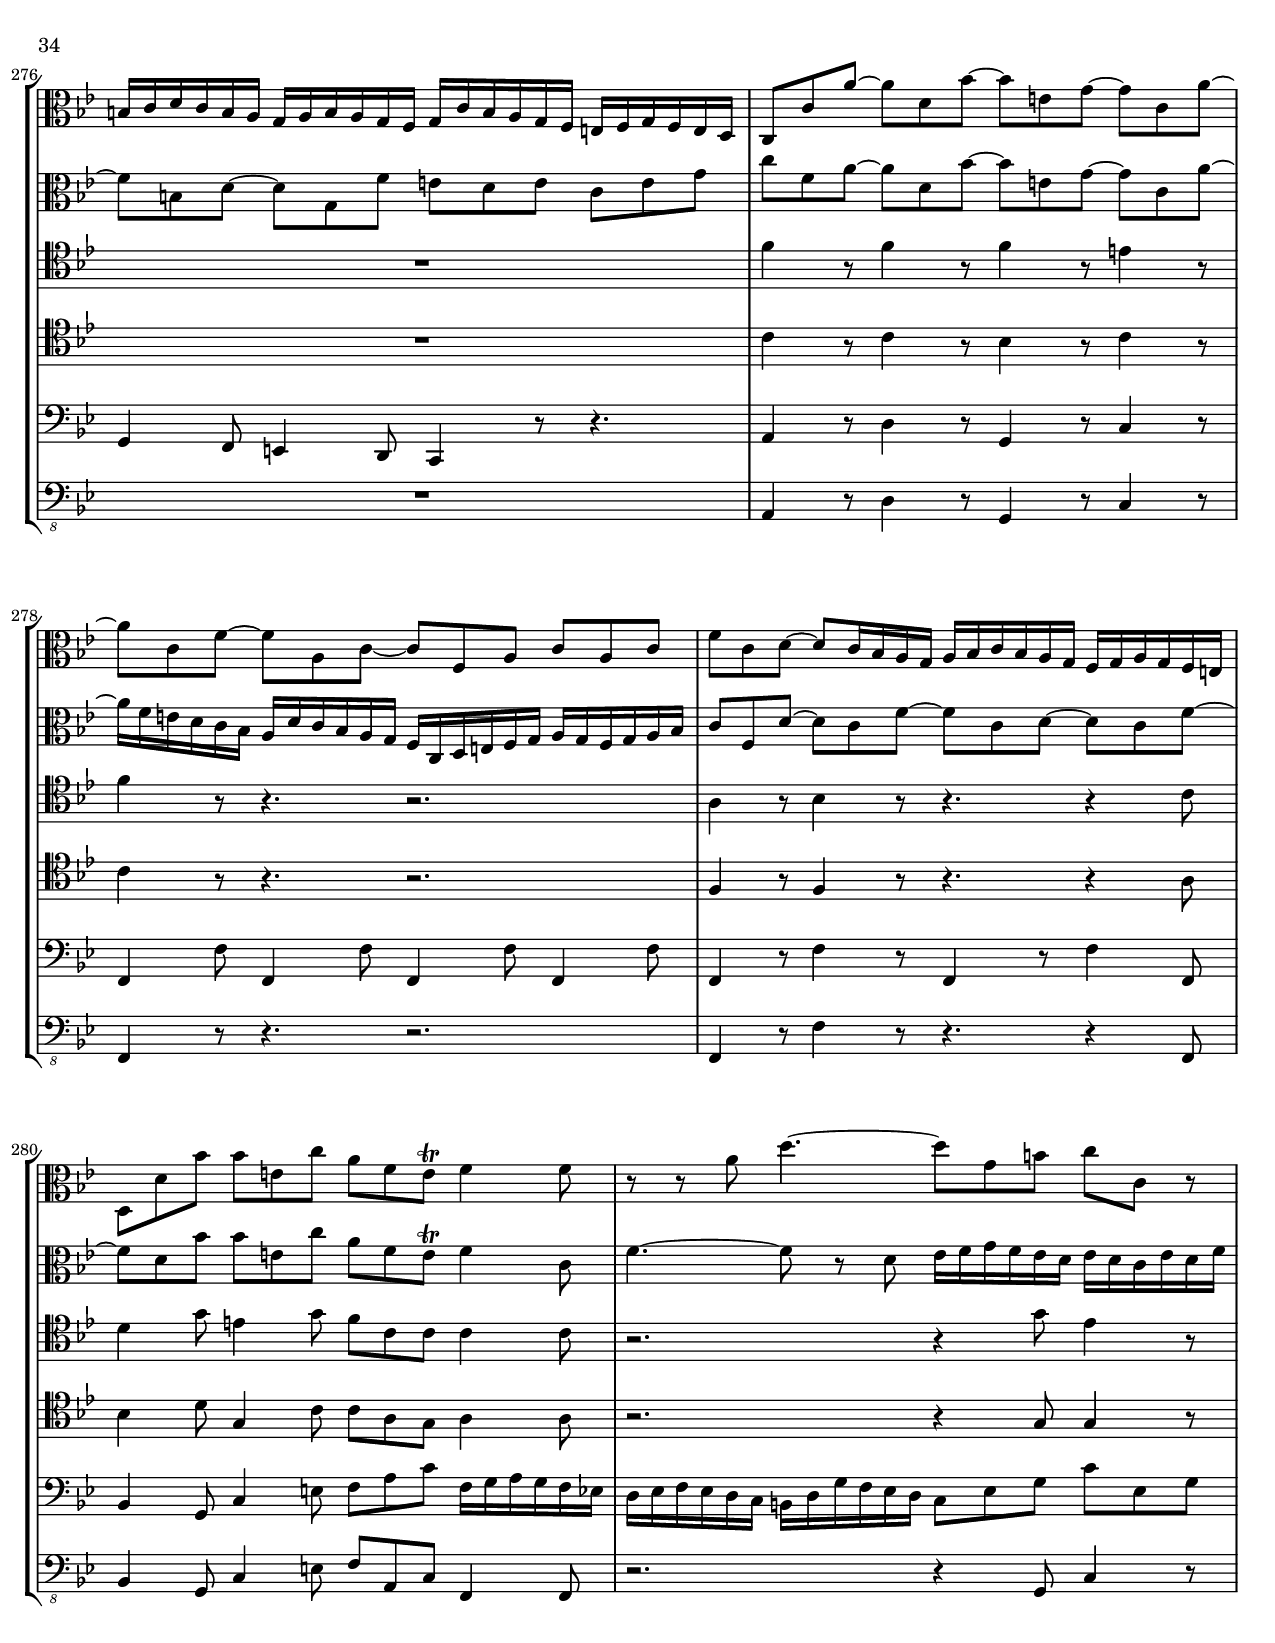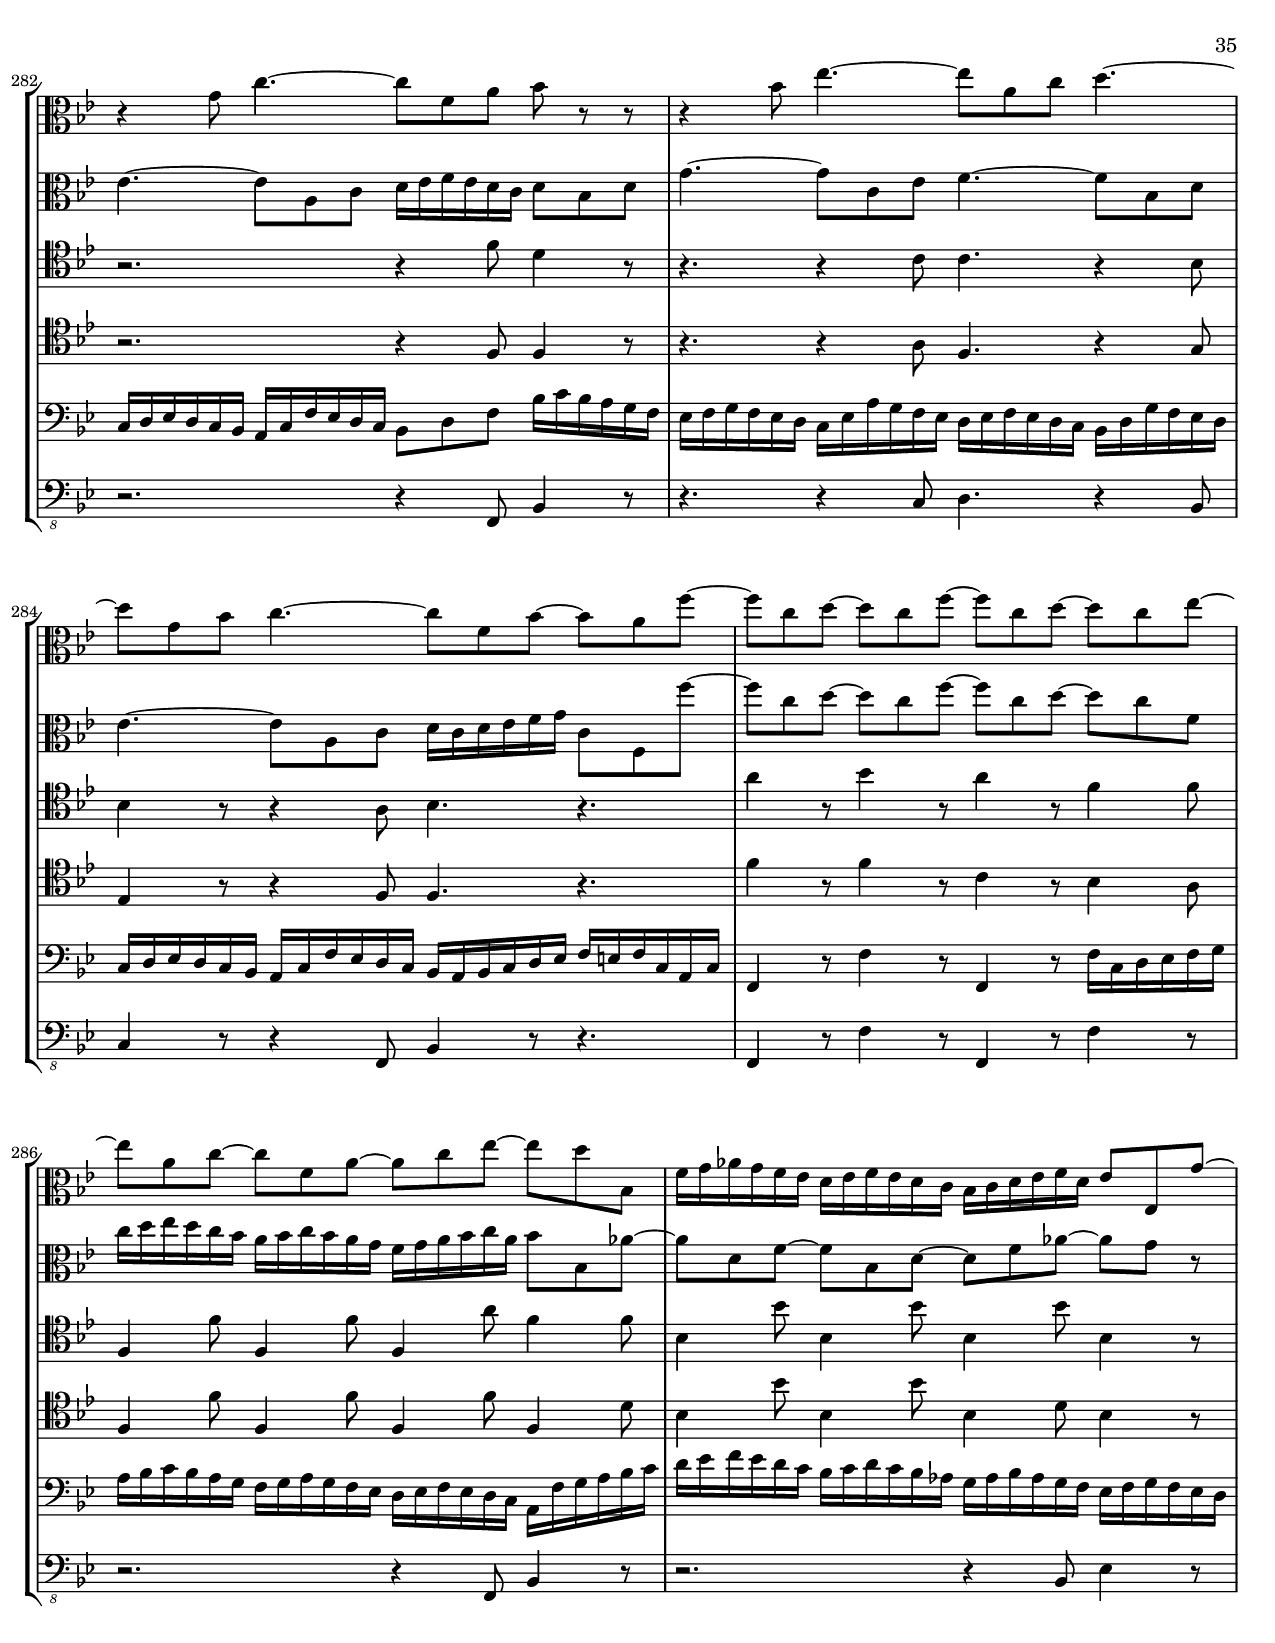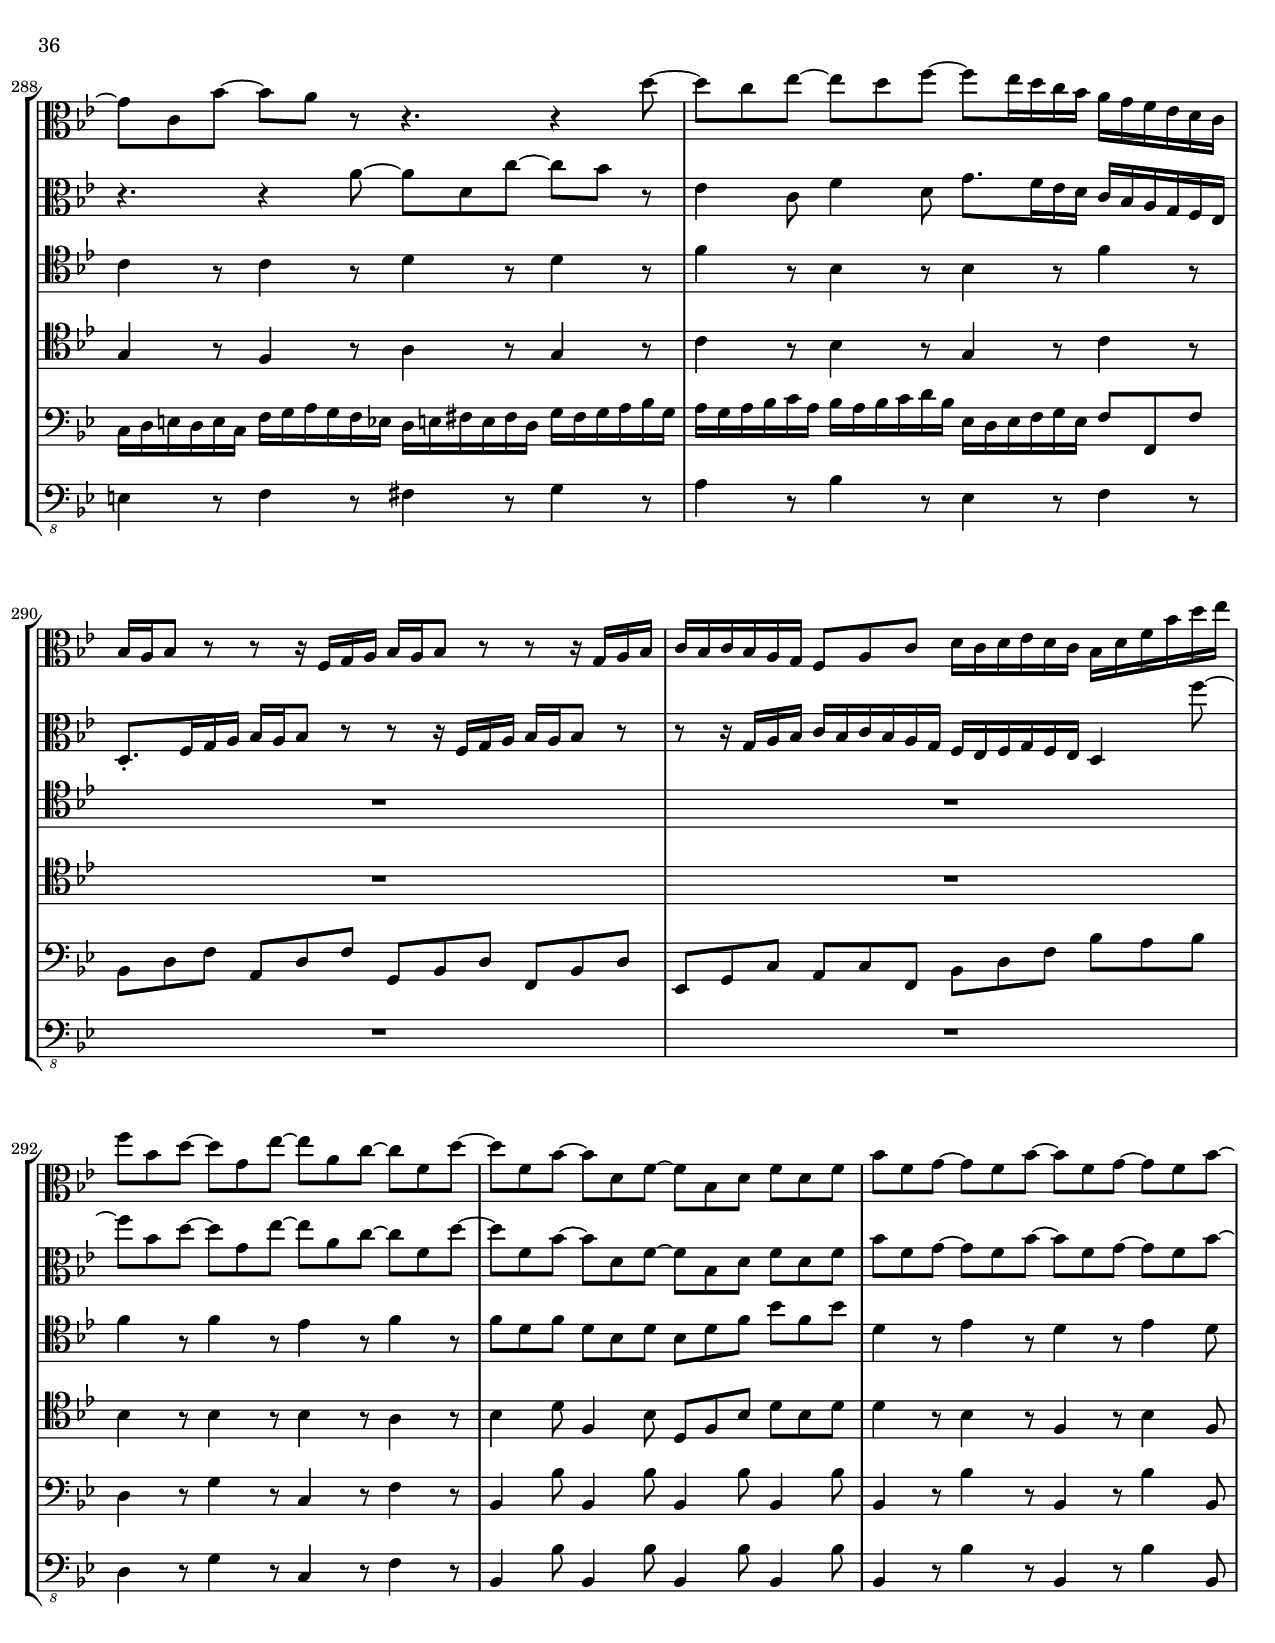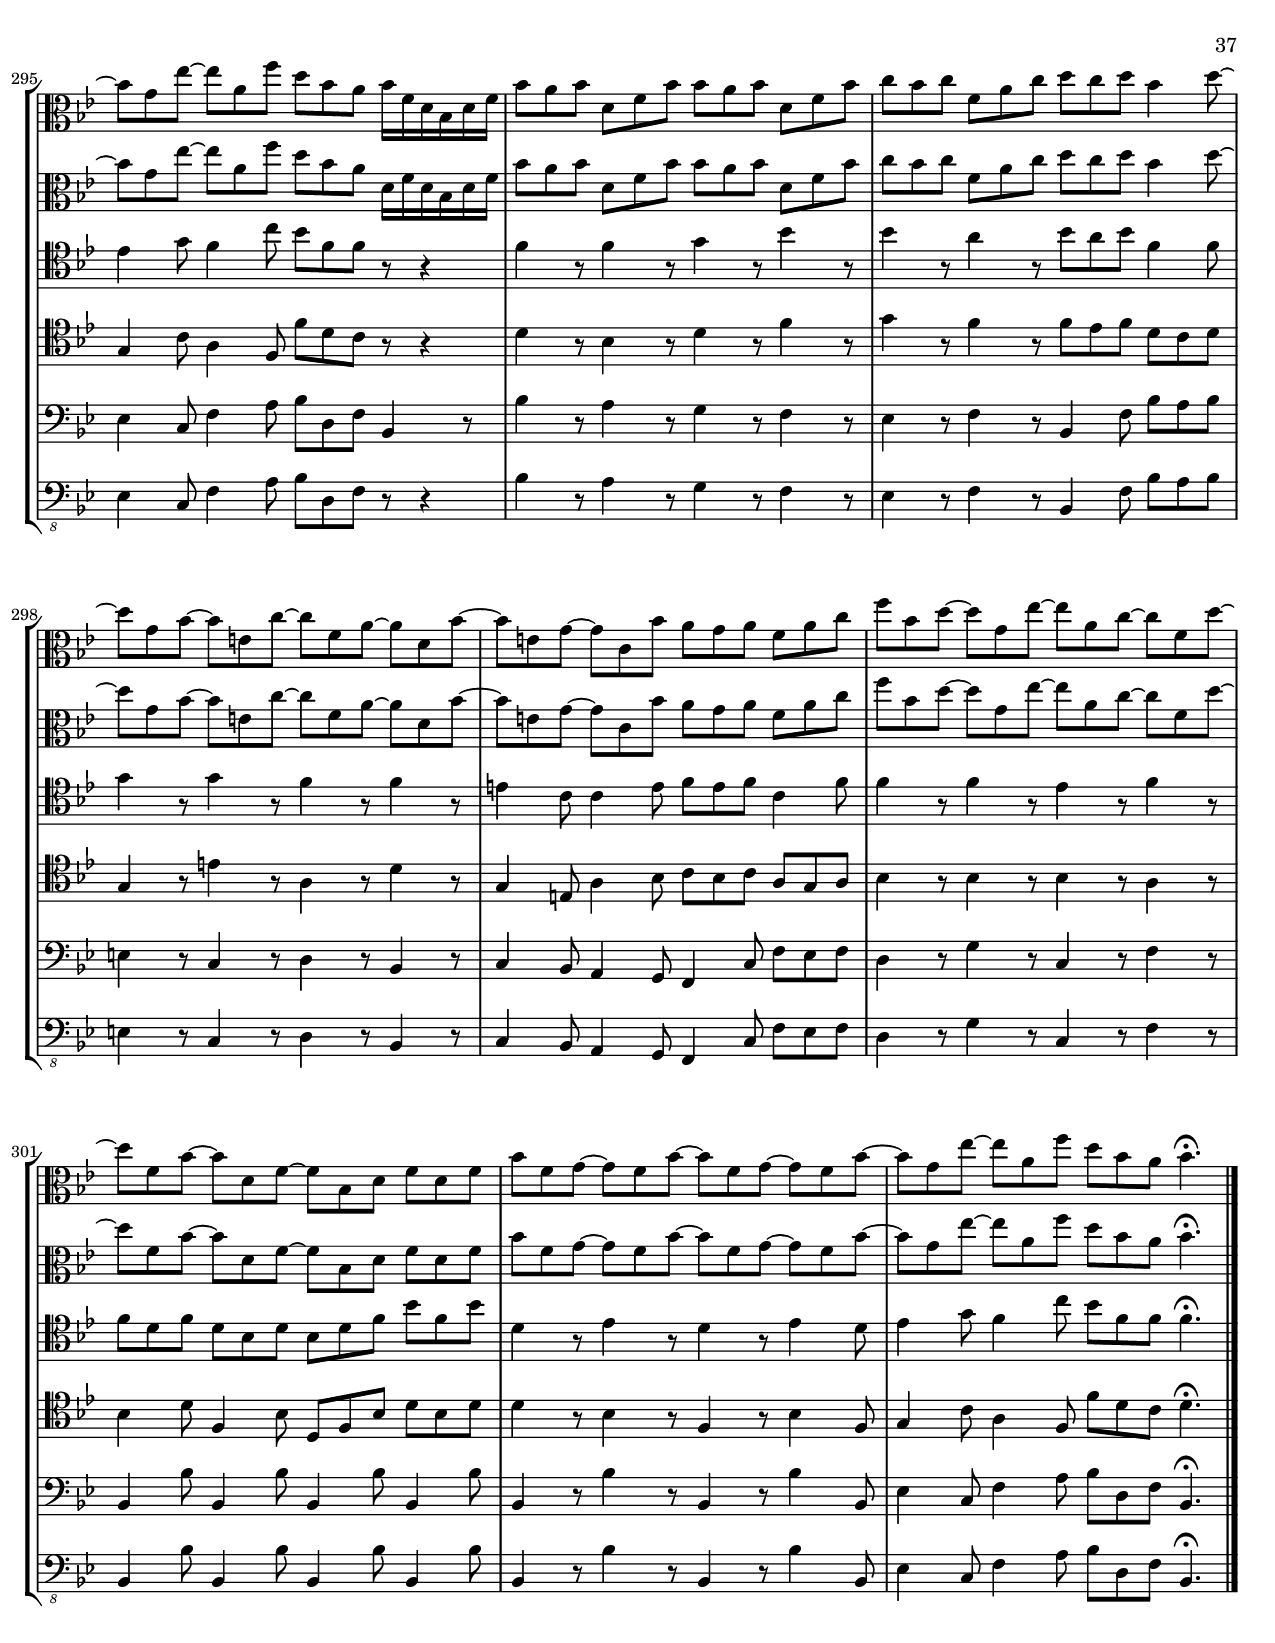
\version "2.18.2"


#(set-global-staff-size 17.82)
\paper {
  paper-width = 8.5\in
  paper-height = 11\in
  top-margin = .25\in
  bottom-margin = .25\in
  left-margin = .25\in
  right-margin = .25\in
  ragged-last-bottom = ##f
  indent = 1.5\in
}

\paper {
  system-system-spacing #'basic-distance = #20
  score-system-spacing =
    #'((basic-distance . 12)
       (minimum-distance . 6)
       (padding . 15)
       (stretchability . 12))
}

\layout {
  \context {
    \Score
    skipBars = ##t
  }
}

beamMods = {
  \set Timing.beamExceptions =
  #'(
      (end .
        (
          (( 1 . 16) . (4 4 4 4))
        ))
      )
}

global = {
  \key bes \major \time 2/2 \beamMods
}

PartPOneVoiceOne =  \relative bes' {
  \clef "alto" \global | % 1
  \tempo 4=100 bes16 a16 bes8 ~ bes16 f16 d16 bes16 f'16 es16 f8 ~ f16
  d16 bes16 f16 | % 2
  bes16 a16 bes8 ~ bes16 f16 d'8 ~ d16 bes16 f'8 ~ f16 d16 bes'8 ~
   | % 3
  bes16 f16 d'16 a16 bes16 f16 d16 a16 bes16 f16 d16 f16 bes16 a16 d16
  c16 | % 4
  f16 es16 d16 c16 bes16 f'16 bes16 a16 d16 c16 f16 es16 d16 c16 bes16
  as16  | % 5
  g16 bes16 es16 d16 c16 bes16 a16 g16 f16 e16 f8 ~ f16 c16 a16 f16 | % 6
  c'16 bes16 c8 ~ c16 a16 f16 c16 f16 e16 f8 ~ f16 c16 a'8 ~  | % 7
  a16 f16 c'8 ~ c16 a16 f'8 ~ f16 c16 a'16 f16 c'16 a16 f16 c16 | % 8
  a'16 f16 c16 a16 f'16 c16 a16 f16 bes16 a16 bes8 ~ bes16 f16 d'8 ~ | % 9
  d16 bes16 f'8 ~ f16 d16 bes'8 ~ bes16 as16 g16 f16 es16 d'16 c16 bes16
   | 
  a16 c16 es8 ~ es16 a,16 c16 f,16 a16 c,16 es8 ~ es16 a,16 c16 f,16 | % 11
  a16 c,16 es8 ~ es16 f16 a16 f16 c'16 a16 f'16 c16 a'16 f16 c'16 es,16
   | % 12
  d16 f16 bes8 ~ bes16 d16 f16 bes,16 d16 f,16 bes8 ~ bes16 d,16 f16
  bes,16 | % 13
  d16 f,16 bes8 ~ bes16 f16 d16 f16 bes16 f16 d'16 bes16 f'16 d16 bes'16
  g16  | % 14
  e16 g16 bes8 ~ bes16 e,16 g16 c,16 g'16 g,16 bes8 ~ bes16 e,16 g16
  c,16 | % 15
  e16 g16 bes8 ~ bes16 g16 e'8 ~ e16 c16 g'8 ~ g16 e16 bes'8 ~ 
  | % 16
  bes16 g16 a16 f16 c'16 a16 es'16 c16 f16 a,16 bes16 es,16 d16 bes'16
  c,16 a'16 | % 17
  bes4 r8 f8 bes8 bes16 a16 bes8 bes16 a16 | % 18
  bes16 f16 d16 es16 f16 d16 bes16 c16 d16 f16 d16 c16 d16 f16 d16 c16
   | % 19
  d8 bes16 c16 d8 d16 es16 f16 d'16 bes16 a16 bes16 d16 bes16 a16 |
  
  bes16 f16 g16 a16 bes16 a16 bes16 c16 d16 f16 d16 c16 d16 f16 d16 c16
   | % 21
  d8 bes8 r8 f'8 g16 f16 es16 f16 g16 f16 es16 d16 | % 22
  c16 bes16 a16 bes16 c16 es16 d16 es16 f16 es16 d16 es16 f16 es16 d16
  c16  | % 23
  bes16 as16 g16 as16 bes16 d16 c16 d16 es4 ~ es16 c16 bes16 c16 | % 24
  d4 ~ d16 bes16 a16 bes16 c8. d16 a8 \trill g16 f16  | % 25
  f16 e16 f8 ~ f16 c16 a16 f16 c'16 bes16 c8 ~ c16 a16 f16 c16 | % 26
  f16 e16 f8 ~ f16 c16 a'8 ~ a16 f16 c'8 ~ c16 a16 es'8 ~  | % 27
  es16 c16 d16 bes16 f'16 d16 as'8 ~ as16 f16 g16 es16 bes'16 g16 des'8
  ~ | % 28
  des16 c16 d16 bes16 f16 bes16 c16 a16 bes8 bes16 a16 bes8 bes16 a16
   | % 29
  bes16 f16 d16 es16 f16 d16 bes16 c16 d16 f16 d16 c16 d16 f16 d16 c16
  | 
  d8 bes16 c16 d8 d16 es16 f16 d'16 bes16 a16 bes16 d16 bes16 a16
   | % 31
  g4 r8 g8 c16 es16 c16 bes16 c16 es16 c16 bes16 | % 32
  a4 r8 c8 f8 f16 e16 f8 f16 e16  | % 33
  f16 c16 a16 bes16 c16 a16 f16 g16 a16 c16 a16 g16 a16 c16 a16 g16 | % 34
  a8 f,16 g16 a8 a16 bes16 c16 a'16 f16 e16 f16 a16 f16 e16 
  | % 35
  f16 c16 d16 e16 f16 e16 f16 g16 a16 c16 a16 g16 a16 c16 a16 g16 | % 36
  a8 f8 r8 c'8 d16 c16 bes16 c16 d16 c16 bes16 a16  | % 37
  g16 f16 e16 f16 g16 bes16 a16 bes16 c16 bes16 a16 bes16 c16 bes16 a16
  g16 | % 38
  f16 e16 d16 e16 f16 a16 g16 a16 bes4 ~ bes16 g16 f16 g16 
  | % 39
  a4 ~ a16 bes16 a16 bes16 c16 e,16 f16 g16 e8. \trill f16 |
  
  f4 r8 f8 es'8 es16 d16 es8 es16 d16  | % 41
  es16 c16 a16 bes16 c16 a16 f16 g16 a16 f16 c16 d16 es16 c16 a16 c16
  | % 42
  d8 bes8 r8 d8 c'8 c16 bes16 c8 c16 bes16  | % 43
  c16 a16 fis16 g16 a16 fis16 d16 e16 fis16 d16 a16 bes16 c16 a16 fis16
  a16 | % 44
  bes8 g8 r8 g'8 f'8 f16 es16 f8 f16 es16  | % 45
  f16 d16 b16 c16 d16 b16 g16 a16 b16 g16 d16 es16 f16 d16 b16 d16 | % 46
  es16 g16 c8 ~ c16 g16 es16 c16 g'16 f16 g8 ~ g16 es16 c16 g16
   | % 47
  c16 b16 c8 ~ c16 g16 es'8 ~ es16 c16 g'8 ~ g16 es16 c'8 ~ | % 48
  c16 g16 es'16 b16 c16 g16 es16 b16 c16 g16 es16 g16 c16 b16 es16 d16
   | % 49
  g16 f16 es16 g16 c16 bes16 as16 g16 f16 es16 as16 g16 f16 es16 d16 c16
  | 
  b16 d16 f8 ~ f16 b16 d16 g,16 b16 d,16 f8 ~ f16 b,16 d16 g,16
   | % 51
  b16 d,16 f8 ~ f16 g16 b16 g16 d'16 b16 g'16 d16 b'16 g16 d'16 b16 | % 52
  es16 b16 c16 d16 b8. \trill c16 c4 r8 c,8  | % 53
  bes'8 bes16 a16 bes8 bes16 a16 bes16 g16 e16 f16 g16 e16 c16 d16 | % 54
  e16 c16 g16 a16 bes16 g16 e16 g16 a8 f8 r8 a8  | % 55
  g'8 g16 f16 g8 g16 f16 g16 e16 cis16 d16 e16 cis16 a16 b16 | % 56
  cis16 a16 e16 f16 g16 e16 cis16 e16 f8 d8 r8 a'8  | % 57
  d8 d16 cis16 d8 d16 cis16 d16 a16 f16 g16 a16 f16 d16 e16 | % 58
  f16 a16 f16 e16 f16 a16 f16 e16 f8 d16 e16 f8 f16 g16  | % 59
  a16 f'16 d16 cis16 d16 f16 d16 cis16 d16 a16 b16 cis16 d16 cis16 d16
  e16 | 
  f16 a16 f16 e16 f16 a16 f16 e16 f8 d16 e16 f8 f16 g16  | % 61
  a16 f'16 d16 cis16 d16 f16 d16 cis16 d8 d,4 r8 | % 62
  r4 r8 bes'8 c16 bes16 a16 bes16 c16 bes16 a16 g16  | % 63
  f16 es16 d16 c16 bes8 d'8 es16 d16 c16 d16 es16 d16 c16 bes16 | % 64
  a16 g16 fis16 e16 d8 fis8 g16 f16 es16 d16 c16 bes16 a16 g16 
  | % 65
  fis8 g16 a16 d,8 fis'8 g8 g16 fis16 g8 g16 fis16 | % 66
  g16 d16 bes16 c16 d16 bes16 g16 a16 bes16 d16 bes16 a16 bes16 d16
  bes16 a16  | % 67
  bes8 g16 a16 bes8 bes16 c16 d16 bes'16 g16 fis16 g16 bes16 g16 f16 | % 68
  e4 r8 e8 a16 c16 a16 g16 a16 c16 a16 g16  | % 69
  fis4 r8 a8 d16 c16 bes16 c16 d16 c16 bes16 a16 | 
  g16 fis16 e16 fis16 g16 bes16 a16 bes16 c16 bes16 a16 bes16 c16 bes16
  a16 g16  | % 71
  fis16 e16 d16 e16 fis16 a16 g16 a16 bes16 a16 g16 a16 bes16 a16 g16
  f16 | % 72
  e16 g16 fis16 g16 a4 ~ a16 d,16 g16 a16 fis8. \trill g16  | % 73
  g16 fis16 g8 ~ g16 d16 bes16 g16 d'16 c16 d8 ~ d16 bes16 g16 d16 | % 74
  g16 fis16 g8 ~ g16 d16 bes'8 ~ bes16 g16 d'8 ~ d16 bes16 g'8 ~
   | % 75
  g16 d16 bes'16 fis16 g16 d16 bes16 fis16 g16 d16 bes'16 g16 d'16 b16
  f'8 ~ | % 76
  f16 d16 es16 c16 g'16 es16 c'8 ~ c16 g16 as16 es16 c'16 as16 es'8 ~
   | % 77
  es16 c16 a16 fis16 c'16 a16 fis16 d16 a'16 fis16 c16 a16 es'16 c16 a16
  fis16 | % 78
  d8 fis'16 a16 d8. fis,16 a16 d,16 fis16 a,16 c8. fis,16  | % 79
  a16 d,16 fis16 a16 c16 es16 d16 c16 bes16 bes'16 a16 g16 fis8.
  \trill g16 | 
  g4 -. r8 g16 a16 b16 d16 b16 a16 b16 d16 b16 a16  | % 81
  b4 r16 d16 b16 c16 d16 f16 d16 c16 d16 c16 b16 d16 | % 82
  c8 g8 r8 f16 g16 a16 c16 a16 g16 a16 c16 a16 g16  | % 83
  a4 r16 c16 a16 bes16 c16 es16 c16 bes16 c16 bes16 a16 c16 | % 84
  d8 bes,8 r8 bes8 as'8 as16 g16 as8 as16 g16  | % 85
  as16 f16 d16 es16 f16 d16 bes16 c16 d16 bes16 f16 g16 as16 f16 d16 f16
  | % 86
  g8 es''16 d16 es8. bes16 g16 es16 bes'16 as16 bes8. g16  | % 87
  es16 bes16 es16 d16 es8. bes16 g16 es16 bes'16 as16 bes8. g16 | % 88
  es'8. bes16 g'8. es16 bes'8. g16 des'8. bes16  | % 89
  c8. bes16 as16 g16 f16 es16 d16 f16 as8 ~ as16 d,16 f16 bes,16 |
  
  d16 f,16 as8 ~ as16 d,16 f16 bes16 d16 f16 as8 ~ as16 f16 d'16 bes16
   | % 91
  es16 g,16 as16 bes16 g8 f16 es16 es4 r8 g8 | % 92
  es'8 es16 d16 es8 es16 d16 es16 c16 a16 bes16 c16 a16 f16 g16 
  | % 93
  a16 f16 c16 d16 es16 c16 a16 c16 d8 bes8 r8 d8 | % 94
  bes'8 bes16 a16 bes8 bes16 a16 bes16 g16 e16 f16 g16 e16 c16 d16
   | % 95
  e16 c16 g16 a16 bes16 g16 e16 g16 a8 f4 r8 | % 96
  r4 r8 d''8 es16 d16 c16 d16 es16 d16 c16 bes16  | % 97
  a16 g16 f16 g16 a16 bes16 c16 a16 d16 c16 bes16 c16 d16 c16 bes16 as16
  | % 98
  g16 f16 es16 f16 g16 as16 bes16 g16 c16 bes16 a16 bes16 c16 bes16 a16
  g16  | % 99
  f16 a16 g16 a16 bes16 f16 es16 f16 g4 ~ g16 es16 d16 es16 |
  
  f4 ~ f16 d16 c16 d16 es4 ~ es16 c16 bes16 c16  | % 101
  d16 bes16 f'8 ~ f16 d16 c16 bes16 c16 a16 f'8 ~ f16 es16 d16 c16 | % 102
  d16 bes16 f'8 ~ f16 d16 c16 bes16 a16 g16 f8 r8 f'8  | % 103
  bes8 bes16 a16 bes8 bes16 a16 bes16 f16 d16 es16 f16 d16 bes16 c16 | % 104
  d16 f16 d16 c16 d16 f16 d16 c16 d8 bes16 c16 d8 d16 es16  | % 105
  f16 d'16 bes16 a16 bes16 d16 bes16 a16 bes16 f16 g16 a16 bes16 a16
  bes16 c16 | % 106
  d16 f16 d16 c16 d16 f16 d16 c16 d8 bes8 r8 d8  | % 107
  g16 f16 es16 f16 g16 f16 es16 d16 c16 bes16 a16 bes16 c16 d16 es16 c16
  | % 108
  f16 es16 d16 es16 f16 es16 d16 c16 bes16 a16 g16 a16 bes16 c16 d16
  bes16  | % 109
  es4 ~ es16 c16 bes16 c16 d4 ~ d16 bes16 a16 bes16 | 
  c16 es16 d16 c16 c8. \trill bes16 bes4 r4  | % 111
  r4 r8 bes8 es16 d16 c16 d16 es16 d16 c16 bes16 | % 112
  a16 g16 f16 g16 a16 bes16 c16 a16 d16 c16 bes16 c16 d16 c16 bes16 a16
   | % 113
  g16 bes16 a16 bes16 c4 ~ c16 a16 g16 a16 bes4 ~ | % 114
  bes16 a16 bes16 c16 a8. \trill bes16 bes16 a16 bes8 ~ bes16 f16 d16
  bes16  | % 115
  f'16 es16 f8 ~ f16 d16 bes16 f16 bes16 a16 bes8 ~ bes16 f16 d'8 ~ | % 116
  d16 bes16 f'8 ~ f16 d16 bes'8 ~ bes16 f16 d'16 a16 bes16 f16 d16 a16
  | % 117
  bes16 f16 d16 f16 bes16 a16 d16 c16 f16 es16 d16 c16 bes16 f'16 bes16
  a16  | % 118
  d16 c16 f16 es16 d16 c16 bes16 as16 g16 bes16 es16 d16 c16 bes16 a16
  g16 | % 119
  f16 e16 f8 ~ f16 c16 a16 f16 c'16 bes16 c8 ~ c16 a16 f16 c16
   | 
  f16 e16 f8 ~ f16 c16 a'8 ~ a16 f16 c'8 ~ c16 a16 f'8 ~ | % 121
  f16 c16 a'16 f16 c'16 a16 f16 c16 a'16 f16 c16 a16 f'16 c16 a16 f16
  | % 122
  bes16 a16 bes8 ~ bes16 f16 d'8 ~ d16 bes16 f'8 ~ f16 d16 bes'8 ~
   | % 123
  bes16 as16 g16 f16 es16 d'16 c16 bes16 a16 c16 es8 ~ es16 a,16 c16
  f,16 | % 124
  a16 c,16 es8 ~ es16 a,16 c16 f,16 a16 c,16 es8 ~ es16 f16 a16 f16
   | % 125
  c'16 a16 f'16 c16 a'16 f16 c'16 es,16 d16 f16 bes8 ~ bes16 d16 f16
  bes,16 | % 126
  d16 f,16 bes8 ~ bes16 d,16 f16 bes,16 d16 f,16 bes8 ~ bes16 f16 d16
  f16  | % 127
  bes16 f16 d'16 bes16 f'16 d16 bes'16 g16 e16 g16 bes8 ~ bes16 e,16 g16
  bes,16 | % 128
  e16 g,16 bes8 ~ bes16 e,16 g16 c,16 e16 g16 bes8 ~ bes16 g16 e'8 ~
   | % 129
  e16 c16 g'8 ~ g16 e16 bes'8 ~ bes16 g16 a16 f16 c'16 a16 es'16 c16 |
  
  f16 a,16 bes16 es,16 d16 bes'16 c,16 a'16 bes4 ^\fermata r4 \bar "|." \break
   | % 131
  \key bes \major \time 6/4 | % 131
  \tempo 4=66 R1.*4 ^"Adagio ma non tanto"  | % 135
  r2 f'2 g2 | % 136
  a,1 \trill bes2 | % 137
  r4 bes4 c4 es8 d8 es4 es4 ~  | % 138
  es4 d8 c8 d4 f8 es8 f4 f4 ~ | % 139
  f4 es8 d8 es4 g8 f8 g4 f8 es8 | 
  f4. g8 d2 c4. \trill bes8  | % 141
  bes8 f8 d'8 c8 bes8 as8 g8 f8 es8 d8 es4 ~ | % 142
  es8 g8 c8 bes8 a8 g8 f8 es8 d8 c8 d4 ~ | % 143
  d8 f8 bes8 as8 g8 f8 es8 f16 g16 c,8 es8 bes'8 a8  | % 144
  bes4 bes,4 bes'2 c2 | % 145
  d,1 \trill es2 | % 146
  r4 es4 f4 as8 g8 as4 as4 ~  | % 147
  as4 g8 f8 g4 bes8 as8 bes4 bes4 ~ | % 148
  bes4 as8 g8 as4 c8 bes8 c4 bes8 as8 | % 149
  bes4. c8 g2 f4. \trill es8 | 
  es2 g2 as2  | % 151
  b,1 \trill c2 | % 152
  r4 c4 d4 f8 es8 f4 f4 ~ | % 153
  f4 e8 d8 e8 f8 e8 f8 f4. \trill g8 | % 154
  g8 bes8 as8 g8 f8 es8 des8 c8 bes8 a8 bes4 ~  | % 155
  bes8 des8 g8 f8 e8 d8 c8 bes8 as8 g8 as4 ~ | % 156
  as8 c8 f8 es8 d8 c8 bes8 c16 d16 g,8 bes8 f'8 e8 | % 157
  f1. ~  | % 158
  f1. ~ | % 159
  f8 as8 g8 f8 f2 e4. \trill f8 | 
  f2 r2 r2 | % 161
  R1.  | % 162
  R1.*2 | % 164
  r2 es'2 f2  | % 165
  as,32 g32 as32 g32 as32 g32 as32 g32 as32 g32 as32 g32 as32 g32 as32
  g32 as32 g32 as32 g32 as32 g32 as32 g32 as32 g32 as32 g32 as32 g32
  as32 g32 as2  | % 166
  r4 as4 bes4 des8 c8 des4 des4 ~ | % 167
  des4 c8 bes8 c4 es8 des8 es4 es4 ~ | % 168
  es4 des8 c8 des4 f8 es8 f4 es8 des8  | % 169
  es4. f8 c2 bes4. \trill as8 | 
  as8 es8 c'8 bes8 as8 g8 f8 es8 d8 es8 d8 es8 | % 171
  f4 f4 g4 bes8 as8 bes4 bes4 ~  | % 172
  bes8 c,8 as'8 g8 f8 es8 d8 c8 b8 c8 b8 c8 | % 173
  d4. as'8 g8 f8 es8 d8 c8 b8 c8 es16 d16 | % 174
  es8 g8 es'8 d8 c8 bes8 a8 g8 fis8 g8 fis8 g8  | % 175
  a4. es'8 d8 c8 bes8 a8 g8 ges8 g8 bes16 a16 | % 176
  bes4 es4 ~ es8 f8 es8 d8 c8 bes8 a8 bes16 c16  | % 177
  fis,4 \trill d4 g4. d8 c8 bes8 a8 bes16 g16 | % 178
  d'2 d'2 es2 | % 179
  fis,1 \trill g2  | 
  r4 g4 a4 c8 bes8 c4 c4 ~ | % 181
  c4 bes8 a8 bes4 d8 c8 d4 d4 ~ | % 182
  d4 c8 bes8 c4 es8 d8 es4 d8 c8  | % 183
  d4. es8 bes2 a8 \trill g8 a4 | % 184
  g1. | % 185
  c1. | % 186
  fis,1. ~  | % 187
  fis4 d4 e4 g8 ges8 g4 g4 ~ | % 188
  g8 bes8 a8 g8 fis2. \trill g4 | % 189
  g4 bes4 c4 es8 d8 es2 ~  | 
  es4 a,4 bes4 d8 c8 d2 ~ | % 191
  d8 es8 d8 c8 bes8 a8 g8 fis8 g8 a16 bes16 a8 bes16 c16 | % 192
  fis,1 ^\fermata r2  | % 193
  \key bes \major \time 12/8 | % 193
  \tempo 4=120 r2. ^"Allegro" r4. r4 f8 | % 194
  bes8 a8 bes8 d,8 f8 bes8 bes8 a8 bes8 d,8 f8 bes8 | % 195
  c8 bes8 c8 f,8 a8 c8 d8 c8 d8 bes4 d8 ~  | % 196
  d8 g,8 bes8 ~ bes8 e,8 c'8 ~ c8 f,8 a8 ~ a8 d,8 bes'8 ~ | % 197
  bes8 e,8 g8 ~ g8 c,8 bes'8 a8 g8 a8 f8 a8 c8 | % 198
  f8 bes,8 d8 ~ d8 g,8 es'8 ~ es8 a,8 c8 ~ c8 f,8 d'8 ~  | % 199
  d8 f,8 bes8 ~ bes8 d,8 f8 ~ f8 bes,8 d8 f8 d8 f8 | 
  bes8 f8 g8 ~ g8 f8 bes8 ~ bes8 f8 g8 ~ g8 f8 bes8 ~ | % 201
  bes8 g8 es'8 ~ es8 a,8 f'8 d8 bes8 a8 bes8. f16 g16 a16  | % 202
  bes16 a16 bes8 r8 r8 r16 f16 g16 a16 bes16 a16 bes8 r8 r8 r16 g16 a16
  bes16  | % 203
  c16 bes16 c16 bes16 a16 g16 f8 a8 c8 d16 c16 d16 es16 d16 c16 bes8 f8
  d'8 ~  | % 204
  d8 g,8 bes8 ~ bes8 e,8 c'8 ~ c8 f,8 a8 ~ a8 d,8 bes'8 ~ | % 205
  bes8 e,8 g8 ~ g8 c,8 bes'8 a8 g8 a8 f8 a,8 c8  | % 206
  f8 e8 f8 a,8 c8 f8 f8 e8 f8 a,8 c8 f8 | % 207
  g8 f8 g8 c,8 e8 g8 a8 g8 a8 f4 r8  | % 208
  r8 r16 c16 d16 e16 f16 e16 f8 r8 r8 r16 c16 d16 e16 f16 e16 f8 r8
   | % 209
  r8 r16 d16 e16 f16 g16 f16 g16 f16 e16 d16 c16 bes16 c16 d16 c16 bes16
  a16 g16 a16 bes16 c16 a16  | 
  d16 e16 f16 e16 d16 c16 b16 a16 g16 a16 b16 g16 c16 d16 e16 d16 c16
  b16 a16 g16 f16 g16 a16 f16  | % 211
  b16 c16 d16 c16 b16 a16 g16 a16 b16 a16 g16 f16 g16 c16 b16 a16 g16
  f16 e16 f16 g16 f16 e16 d16 | % 212
  c8 c'8 a'8 ~ a8 d,8 bes'8 ~ bes8 e,8 g8 ~ g8 c,8 a'8 ~  | % 213
  a8 c,8 f8 ~ f8 a,8 c8 ~ c8 f,8 a8 c8 a8 c8 | % 214
  f8 c8 d8 ~ d8 c16 bes16 a16 g16 a16 bes16 c16 bes16 a16 g16 f16 g16
  a16 g16 f16 e16  | % 215
  d8 d'8 bes'8 bes8 e,8 c'8 a8 f8 e8 \trill f4 r8 | % 216
  r8 r8 a8 d4. ~ d8 g,8 b8 c8 c,8 r8  | % 217
  r4 g'8 c4. ~ c8 f,8 a8 bes8 r8 r8 | % 218
  r4 bes8 es4. ~ es8 a,8 c8 d4. ~  | % 219
  d8 g,8 bes8 c4. ~ c8 f,8 bes8 ~ bes8 a8 f'8 ~ | 
  f8 c8 d8 ~ d8 c8 f8 ~ f8 c8 d8 ~ d8 c8 es8 ~  | % 221
  es8 a,8 c8 ~ c8 f,8 a8 ~ a8 c8 es8 ~ es8 d8 bes,8  | % 222
  f'16 g16 as16 g16 f16 es16 d16 es16 f16 es16 d16 c16 bes16 c16 d16
  es16 f16 d16 es8 es,8 g'8 ~  | % 223
  g8 c,8 bes'8 ~ bes8 a4 -. r4. r4 d8 ~  | % 224
  d8 c8 es8 ~ es8 d8 f8 ~ f8 es16 d16 c16 bes16 a16 g16 f16 es16 d16 c16
   | % 225
  bes16 a16 bes8 r8 r8 r16 f16 g16 a16 bes16 a16 bes8 r8 r8 r16 g16 a16
  bes16 | % 226
  c16 bes16 c16 bes16 a16 g16 f8 a8 c8 d16 c16 d16 es16 d16 c16 bes16
  d16 f16 bes16 d16 es16  | % 227
  f8 bes,8 d8 ~ d8 g,8 es'8 ~ es8 a,8 c8 ~ c8 f,8 d'8 ~ | % 228
  d16 bes16 a16 g16 f16 es16 d16 g16 f16 es16 d16 c16 bes16 f16 g16 a16
  bes16 c16 d16 c16 bes16 c16 d16 es16  | % 229
  f8 bes,8 g'8 ~ g8 f8 bes8 ~ bes8 f8 g8 ~ g8 f8 bes8 ~ |
  
  bes8 g8 es'8 ~ es8 a,8 f'8 d8 bes8 a8 bes16 f16 d16 bes16 d16 f16
   | % 231
  bes8 a8 bes8 d,8 f8 bes8 bes8 a8 bes8 d,8 f8 bes8 | % 232
  c8 bes8 c8 f,8 a8 c8 d8 c8 d8 bes4 d8 ~ | % 233
  d8 g,8 bes8 ~ bes8 e,8 c'8 ~ c8 f,8 a8 ~ a8 d,8 bes'8 ~  | % 234
  bes8 e,8 g8 ~ g8 c,8 bes'8 a8 g8 a8 f8 a8 c8 | % 235
  f8 bes,8 d8 ~ d8 g,8 es'8 ~ es8 a,8 c8 ~ c8 f,8 d'8 ~ | % 236
  d8 f,8 bes8 ~ bes8 d,8 f8 ~ f8 bes,8 d8 f8 d8 f8  | % 237
  bes8 f8 g8 ~ g8 f8 bes8 ~ bes8 f8 g8 ~ g8 f8 bes8 ~ | % 238
  bes8 g8 es'8 ~ es8 a,8 f'8 d8 bes8 a8 bes8. d16 c16 d16  | % 239
  bes16 d16 a16 d16 g,16 d'16 fis,16 d'16 e,16 d'16 fis,16 d'16 g,16
  d'16 fis,16 d'16 g,16 d'16 a16 d16 g,16 d'16 a16 d16  |
  
  bes16 d16 a16 d16 bes16 d16 c16 d16 bes16 d16 a16 d16 bes16 d16 a16
  d16 g,16 d'16 fis,16 d16 fis16 a16 d16 es16  | % 241
  f4. r16 c,16 es16 g16 c16 d16 es4. r16 bes,16 d16 f16 bes16 c16
   | % 242
  d4. r16 a,16 c16 fis16 a16 bes16 c4. r16 g,16 a16 bes16 c16 d16
   | % 243
  es4. ~ es16 a,16 bes16 c16 d16 e16 f4. ~ f16 bes,16 c16 d16 e16 fis16
   | % 244
  g8. bes16 c16 d16 es16 d16 c16 bes16 a16 g16 fis16 e16 fis16 g16 fis16
  g16 a16 g16 a16 bes16 a16 bes16 | % 245
  g8 fis8 g8 bes,8 d8 g8 g8 fis8 g8 bes,8 d8 g8  | % 246
  a8 g8 a8 d,8 fis8 a8 bes8 a8 bes8 g4 d'8 | % 247
  g4. ~ g8 cis,8 e8 f16 e16 d16 f16 e16 g16 f16 a,16 d16 e32 f32 e16 f32
  g32  | % 248
  f4. ~ f8 b,8 d8 es16 d16 c16 es16 d16 f16 es8 c8 es8  | % 249
  d4. ~ d8 g,8 bes8 c4. ~ c8 f,8 a8  | 
  bes4. ~ bes8 e,8 g8 a2. ~  | % 251
  a4. r8 r16 a16 g'16 a,16 f'16 a,16 e'16 a,16 d16 a16 cis16 a16 b16 a16
  cis16 a16  | % 252
  d16 a16 cis16 a16 d16 a16 e'16 a,16 d16 a16 cis16 a16 d16 a16 e'16
  a,16 f'16 a,16 e'8 a,8 r8  | % 253
  r16 d,16 f16 a16 d16 c16 bes4. ~ bes16 c,16 e16 g16 c16 bes16 a4. ~
   | % 254
  a16 bes,16 d16 f16 bes16 a16 g4. ~ g16 a,16 cis16 e16 a16 g16 f4. ~
   | % 255
  f16 e16 d16 c16 bes16 a16 g'4. ~ g16 f16 e16 d16 c16 bes16 a'4. ~
   | % 256
  a16 g16 f16 e16 d16 cis16 d16 c16 bes16 a16 g16 f16 e16 d16 e16 f16
  e16 f16 g16 f16 g16 a16 g16 a16 | % 257
  f8 a8 bes8 ~ bes8 a8 d8 ~ d8 a8 bes8 ~ bes8 a8 d8 ~  | % 258
  d8 b8 g'8 ~ g8 cis,8 a'8 f8 d8 cis8 d4 f8 | % 259
  bes8 a8 bes8 d,8 f8 bes8 bes8 a8 bes8 d,8 f8 bes8 | 
  c8 bes8 c8 f,8 a8 c8 d8 c8 d8 bes4 d8 ~  | % 261
  d8 g,8 bes8 ~ bes8 e,8 c'8 ~ c8 f,8 a8 ~ a8 d,8 bes'8 ~ | % 262
  bes8 e,8 g8 ~ g8 c,8 bes'8 a8 g8 a8 f8 a8 c8 | % 263
  f8 bes,8 d8 ~ d8 g,8 es'8 ~ es8 a,8 c8 ~ c8 f,8 d'8 ~  | % 264
  d8 f,8 bes8 ~ bes8 d,8 f8 ~ f8 bes,8 d8 f8 d8 f8 | % 265
  bes8 f8 g8 ~ g8 f8 bes8 ~ bes8 f8 g8 ~ g8 f8 bes8 ~ | % 266
  bes8 g8 es'8 ~ es8 a,8 f'8 d8 bes8 a8 bes8 bes16 f16 g16 a16
   | % 267
  bes16 a16 bes8 r8 r8 r16 f16 g16 a16 bes16 a16 bes8 r8 r8 r16 g16 a16
  bes16  | % 268
  c16 bes16 c16 bes16 a16 g16 f8 a8 c8 d16 c16 d16 es16 d16 c16 bes8 f8
  d'8 ~  | % 269
  d8 g,8 bes8 ~ bes8 e,8 c'8 ~ c8 f,8 a8 ~ a8 d,8 bes'8 ~ |
  
  bes8 e,8 g8 ~ g8 c,8 bes'8 a8 g8 a8 f8 a,8 c8  | % 271
  f8 e8 f8 a,8 c8 f8 f8 e8 f8 a,8 c8 f8 | % 272
  g8 f8 g8 c,8 e8 g8 a8 g8 a8 f4 r8  | % 273
  r8 r16 c16 d16 e16 f16 e16 f8 r8 r8 r16 c16 d16 e16 f16 e16 f8 r8
   | % 274
  r8 r16 d16 e16 f16 g16 f16 g16 f16 e16 d16 c16 bes16 c16 d16 c16 bes16
  a16 g16 a16 bes16 c16 a16  | % 275
  d16 e16 f16 e16 d16 c16 b16 a16 g16 a16 b16 g16 c16 d16 e16 d16 c16
  b16 a16 g16 f16 g16 a16 f16  | % 276
  b16 c16 d16 c16 b16 a16 g16 a16 b16 a16 g16 f16 g16 c16 b16 a16 g16
  f16 e16 f16 g16 f16 e16 d16 | % 277
  c8 c'8 a'8 ~ a8 d,8 bes'8 ~ bes8 e,8 g8 ~ g8 c,8 a'8 ~  | % 278
  a8 c,8 f8 ~ f8 a,8 c8 ~ c8 f,8 a8 c8 a8 c8 | % 279
  f8 c8 d8 ~ d8 c16 bes16 a16 g16 a16 bes16 c16 bes16 a16 g16 f16 g16
  a16 g16 f16 e16  | 
  d8 d'8 bes'8 bes8 e,8 c'8 a8 f8 e8 \trill f4 f8 | % 281
  r8 r8 a8 d4. ~ d8 g,8 b8 c8 c,8 r8  | % 282
  r4 g'8 c4. ~ c8 f,8 a8 bes8 r8 r8 | % 283
  r4 bes8 es4. ~ es8 a,8 c8 d4. ~  | % 284
  d8 g,8 bes8 c4. ~ c8 f,8 bes8 ~ bes8 a8 f'8 ~ | % 285
  f8 c8 d8 ~ d8 c8 f8 ~ f8 c8 d8 ~ d8 c8 es8 ~  | % 286
  es8 a,8 c8 ~ c8 f,8 a8 ~ a8 c8 es8 ~ es8 d8 bes,8  | % 287
  f'16 g16 as16 g16 f16 es16 d16 es16 f16 es16 d16 c16 bes16 c16 d16
  es16 f16 d16 es8 es,8 g'8 ~  | % 288
  g8 c,8 bes'8 ~ bes8 a8 r8 r4. r4 d8 ~  | % 289
  d8 c8 es8 ~ es8 d8 f8 ~ f8 es16 d16 c16 bes16 a16 g16 f16 es16 d16 c16
  | 
  bes16 a16 bes8 r8 r8 r16 f16 g16 a16 bes16 a16 bes8 r8 r8 r16 g16 a16
  bes16  | % 291
  c16 bes16 c16 bes16 a16 g16 f8 a8 c8 d16 c16 d16 es16 d16 c16 bes16
  d16 f16 bes16 d16 es16 | % 292
  f8 bes,8 d8 ~ d8 g,8 es'8 ~ es8 a,8 c8 ~ c8 f,8 d'8 ~  | % 293
  d8 f,8 bes8 ~ bes8 d,8 f8 ~ f8 bes,8 d8 f8 d8 f8 | % 294
  bes8 f8 g8 ~ g8 f8 bes8 ~ bes8 f8 g8 ~ g8 f8 bes8 ~ | % 295
  bes8 g8 es'8 ~ es8 a,8 f'8 d8 bes8 a8 bes16 f16 d16 bes16 d16 f16
   | % 296
  bes8 a8 bes8 d,8 f8 bes8 bes8 a8 bes8 d,8 f8 bes8 | % 297
  c8 bes8 c8 f,8 a8 c8 d8 c8 d8 bes4 d8 ~ | % 298
  d8 g,8 bes8 ~ bes8 e,8 c'8 ~ c8 f,8 a8 ~ a8 d,8 bes'8 ~  | % 299
  bes8 e,8 g8 ~ g8 c,8 bes'8 a8 g8 a8 f8 a8 c8 | 
  f8 bes,8 d8 ~ d8 g,8 es'8 ~ es8 a,8 c8 ~ c8 f,8 d'8 ~ | % 301
  d8 f,8 bes8 ~ bes8 d,8 f8 ~ f8 bes,8 d8 f8 d8 f8  | % 302
  bes8 f8 g8 ~ g8 f8 bes8 ~ bes8 f8 g8 ~ g8 f8 bes8 ~ | % 303
  bes8 g8 es'8 ~ es8 a,8 f'8 d8 bes8 a8 bes4. ^\fermata \bar "|."
}

PartPTwoVoiceOne =  \relative bes' {
  \clef "alto" \global r8 bes16 a16 bes8. f16 d16
  bes16 f'16 es16 f8. d16 | % 2
  bes16 f16 bes16 a16 bes8. f16 d'8. bes16 f'8. d16  | % 3
  bes'8. f16 d'16 a16 bes16 f16 d16 a16 bes16 f16 d16 es16 bes'16 a16
  | % 4
  d16 c16 f16 es16 d16 c16 bes16 f'16 bes16 a16 d16 c16 f16 es16 d16 c16
   | % 5
  bes16 as16 g16 bes16 es16 d16 c16 bes16 a16 g16 f16 e16 f8. c16 | % 6
  a16 f16 c'16 bes16 c8. a16 f16 c16 f16 e16 f8. c16  | % 7
  a'8. f16 c'8. a16 f'8. c16 a'16 f16 c'16 a16 | % 8
  f16 c16 a'16 f16 c16 a16 f'8 ~ f16 c16 d16 a16 bes8. f16 | % 9
  d'8. bes16 f'8. d16 bes'8. as16 g16 f16 es16 d16  |
  
  es16 f16 a16 c16 es8. a,16 c16 f,16 a16 c,16 es8. a,16 | % 11
  c16 f,16 a16 c,16 es8. f16 a16 f16 c'16 a16 f'16 c16 a'16 f16 
  | % 12
  bes16 f16 d16 f16 bes8. d16 f16 bes,16 d16 f,16 bes8. d,16 | % 13
  f16 bes,16 d16 f,16 bes8. f16 d16 f16 bes16 f16 d'16 bes16 f'16 d16
   | % 14
  bes'16 g16 e16 g16 bes8. e,16 g16 c,16 e16 g,16 bes8. e,16 | % 15
  g16 c,16 e16 g16 bes8. g16 e'8. c16 g'8. e16  | % 16
  f8. c'16 a16 f16 c16 a16 f8. g'16 f16 d16 es16 c16 | % 17
  d4 r4 r2 | % 18
  r4 r8 f8 bes8 bes16 a16 bes8 bes16 a16  | % 19
  bes16 f16 d16 es16 f16 d16 bes16 c16 d16 f16 d16 c16 d16 f16 d16 c16
  | 
  d8 bes16 c16 d8 d16 es16 f16 d'16 bes16 a16 bes16 d16 bes16 a16
   | % 21
  bes8 f8 r4 r4 r8 g8 | % 22
  a16 g16 f16 g16 a16 g16 f16 es16 d16 c16 bes16 c16 d16 es16 f16 d16
   | % 23
  g16 f16 es16 f16 g16 f16 es16 d16 c16 es16 d16 es16 f4 ~ | % 24
  f16 a16 g16 a16 bes4 ~ bes16 g16 a16 f16 e8. \trill f16  | % 25
  f8 f16 e16 f8. c16 a16 f16 c'16 a16 c8. a16 | % 26
  f16 c16 f16 e16 f8. c16 a'8. f16 c'8. a16  | % 27
  f'8 bes16 f16 d16 bes16 f16 d16 bes'8 es'16 bes16 g16 es16 bes16 g16
  | % 28
  f'16 es16 f16 d16 es16 d16 es16 c16 d8 bes4 r8  | % 29
  r4 r8 f'8 bes8 bes16 a16 bes8 bes16 a16 | 
  bes16 f16 d16 es16 f16 d16 bes16 c16 d16 f16 d16 c16 d16 f16 d16 c16
   | % 31
  bes4 r8 bes8 es16 g16 es16 d16 es16 g16 es16 d16 | % 32
  c4 r4 r2  | % 33
  r4 r8 c'8 f8 f16 e16 f8 f16 e16 | % 34
  f16 c16 a16 bes16 c16 a16 f16 g16 a16 c16 a16 g16 a16 c16 a16 g16
   | % 35
  a8 f,16 g16 a8 a16 bes16 c16 a'16 f16 e16 f16 a16 f16 e16 | % 36
  f8 c4 r8 r4 r8 d8  | % 37
  e16 d16 c16 d16 e16 d16 c16 bes16 a16 g16 f16 g16 a16 bes16 c16 a16
  | % 38
  d16 c16 bes16 c16 d16 c16 bes16 a16 g16 bes16 a16 bes16 c4 ~
   | % 39
  c16 e16 d16 e16 f4 ~ f16 bes16 a16 bes16 g8. \trill f16 |
  
  f8 f16 e16 f8 f16 e16 f8 f8 f8 f8  | % 41
  f8 f8 f8 f8 f8 f8 f8 f8 | % 42
  f8 d16 c16 d8 d16 c16 d8 d8 d8 d8  | % 43
  d8 d8 d8 d8 d8 d8 d8 d8 | % 44
  d8 g16 fis16 g8 g16 fis16 g8 g8 g8 g8  | % 45
  g8 g8 g8 g8 g8 g8 g8 g8 | % 46
  g8 es16 g16 c8. g16 es16 c16 g'16 f16 g8. es16  | % 47
  c16 g16 c16 b16 c8. g16 es'8. c16 g'8. es16 | % 48
  c'8. g16 es'16 b16 c16 g16 es16 b16 c16 g16 es16 g16 c16 b16 
  | % 49
  es16 d16 g16 f16 es16 g16 c16 bes16 as16 g16 f16 es16 as16 g16 f16
  es16 | 
  d16 c16 b16 d16 f8. b16 d16 g,16 b16 d,16 f8. b,16  | % 51
  d16 g,16 b16 d,16 f8. g16 b16 g16 d'16 b16 g'16 d16 b'16 g16 | % 52
  c16 as16 g16 f16 es8 d16 c16 c8 c16 b16 c8 c16 b16  | % 53
  c8 c8 c8 c8 c8 c8 c8 c8 | % 54
  c8 c8 c8 c8 c8 a16 g16 a8 a16 g16  | % 55
  a8 a8 a8 a8 a8 a8 a8 a8 | % 56
  a8 a8 a8 a8 a4 r4  | % 57
  r2 r4 r8 a8 | % 58
  d8 d16 cis16 d8 d16 cis16 d16 a16 f16 g16 a16 f16 d16 e16 
  | % 59
  f16 a16 f16 e16 f16 a16 f16 e16 f8 d16 e16 f8 f16 g16 |
  
  a16 f'16 d16 cis16 d16 f16 d16 cis16 d16 a16 b16 cis16 d16 cis16 d16
  e16  | % 61
  f16 a16 f16 e16 f16 a16 f16 e16 f8 d8 r8 a'8 | % 62
  bes16 a16 g16 a16 bes16 a16 g16 f16 e16 d16 c16 bes16 a8 c'8
   | % 63
  d16 c16 bes16 c16 d16 c16 bes16 a16 g16 f16 es16 d16 c16 bes'16 a16
  g16 | % 64
  fis16 e16 d16 e16 fis16 e16 d16 c16 bes16 a16 g16 f16 es16 g16 c8 ~
   | % 65
  c16 d16 bes16 c16 a8. \trill g16 g4 r4 | % 66
  r4 r8 d'8 g8 g16 fis16 g8 g16 fis16  | % 67
  g16 d16 bes16 c16 d16 bes16 g16 a16 bes16 d16 bes16 a16 bes16 d16
  bes16 a16 | % 68
  g4 r8 g8 c16 es16 c16 bes16 c16 es16 c16 bes16  | % 69
  a4 r4 r4 r8 d8 | 
  es16 d16 c16 d16 es16 d16 c16 bes16 a16 g16 fis16 g16 a16 bes16 c16
  a16  | % 71
  d16 c16 bes16 c16 d16 c16 bes16 a16 g16 a16 bes16 a16 g16 a16 bes16
  g16 | % 72
  c4 ~ c16 a16 g16 a16 bes16 a16 bes16 c16 a8. \trill g16  | % 73
  g8 g'16 fis16 g8. d16 bes16 g16 d'16 c16 d8. bes16 | % 74
  g16 d16 g16 fis16 g8. d16 bes'8. g16 d'8. bes16  | % 75
  g'8. d16 bes'16 fis16 g16 d16 bes16 fis16 g16 d16 b'16 g16 d'16 b16
  | % 76
  g'8 c16 g16 es16 c16 g'16 es16 c'8. g16 as16 es16 c'16 as16  | % 77
  fis8 es'16 c16 a16 fis16 c'16 a16 fis16 d16 a'16 fis16 c16 a16 c8 ~
  | % 78
  c16 fis16 a8 ~ a16 d,16 fis16 a,16 c16 fis,16 a8 ~ a16 d,16 fis16 a16
   | % 79
  c16 fis,16 a16 c16 es16 fis16 g16 a16 d,8 c16 bes16 a8. \trill g16 |
  
  g4 -. r8 b16 c16 d16 f16 d16 c16 d16 f16 d16 c16  | % 81
  d4 r16 f16 d16 es16 f16 as16 f16 es16 f16 es16 d16 f16 | % 82
  es8 c8 r8 a16 bes16 c16 es16 c16 bes16 c16 es16 c16 bes16 
  | % 83
  c4 r16 es16 c16 d16 es16 g16 es16 d16 es16 d16 c16 es16 | % 84
  d8 d16 c16 d8 d16 c16 d8 d8 d8 d8  | % 85
  f8 f8 f8 f8 f8 f8 f8 f8 | % 86
  es'16 d16 es8 ~ es16 bes16 g16 es16 bes'16 as16 bes8 ~ bes16 g16 es16
  bes16  | % 87
  es16 d16 es8 ~ es16 bes16 g16 es16 bes'16 as16 bes8 ~ bes16 g16 es'8
  ~ | % 88
  es16 bes16 g'8 ~ g16 es16 bes'8 ~ bes16 g16 des'8 ~ des16 bes16 g8 ~
   | % 89
  g16 es16 as16 g16 c16 bes16 as16 g16 f8 d16 f16 as8. d,16 |
  
  f16 bes,16 d16 f,16 as8. d,16 f16 bes16 d16 f16 as16 c16 bes16 as16
   | % 91
  g16 bes16 c16 es,16 d8. \trill es16 es8 es16 d16 es8 r8 | % 92
  r4 r8 g8 es'8 es16 d16 es8 es16 d16  | % 93
  es16 c16 a16 bes16 c16 a16 f16 a16 bes8 bes16 a16 r8 r8 | % 94
  r4 r8 d,8 bes'8 bes16 a16 bes8 bes16 a16  | % 95
  bes16 g16 e16 f16 g16 e16 c16 e16 f8 c8 r8 c'8 | % 96
  d16 c16 bes16 c16 d16 c16 bes16 a16 g16 f16 es16 f16 g16 bes16 a16
  bes16  | % 97
  c16 bes16 a16 bes16 c16 bes16 a16 g16 f16 es16 d16 es16 f16 as16 g16
  as16 | % 98
  bes16 as16 g16 as16 bes16 as16 g16 f16 es16 d16 c16 d16 es4 ~
   | % 99
  es16 c16 bes16 c16 d4 ~ d16 bes16 a16 bes16 c4 ~ | 
  c16 a16 g16 a16 bes4 ~ bes16 g16 f16 g16 a16 a16 g16 a16  | % 101
  bes8 d16 bes16 f'8. d16 a8 c16 a16 f'8. a,16 | % 102
  bes8 d16 bes16 f'8. d16 c16 bes16 a16 g16 f8 r8  | % 103
  r2 r4 r8 f'8 | % 104
  bes8 bes16 a16 bes8 bes16 a16 bes16 f16 d16 es16 f16 d16 bes16 c16
   | % 105
  d16 f16 d16 c16 d16 f16 d16 c16 d8 bes16 c16 d8 d16 es16 | % 106
  f16 d'16 bes16 a16 bes16 d16 bes16 a16 bes8 f4 r8  | % 107
  r4 r8 bes8 es16 d16 c16 d16 es16 d16 c16 bes16 | % 108
  a16 g16 f16 g16 a16 c16 bes16 c16 d16 c16 bes16 c16 d16 c16 bes16 a16
   | % 109
  g16 bes16 a16 bes16 c4 ~ c16 a16 g16 a16 bes4 ~ | 
  bes16 a16 bes16 c16 a8. \trill bes16 bes4 r8 d,8  | % 111
  g16 f16 es16 f16 g16 f16 es16 d16 c16 bes16 a16 bes16 c16 d16 es16 c16
  | % 112
  f16 es16 d16 es16 f16 es16 d16 c16 bes16 a16 g16 a16 bes16 c16 d16
  bes16  | % 113
  es4 ~ es16 c16 bes16 c16 d4 ~ d16 bes16 a16 bes16 | % 114
  c16 es16 d16 c16 c8. \trill bes16 bes8 bes'16 a16 bes8. f16
   | % 115
  d16 bes16 f'16 es16 f8. d16 bes16 f16 bes16 a16 bes8. f16 | % 116
  d'8. bes16 f'8. d16 bes'8. f16 d'16 a16 bes16 f16 | % 117
  d16 a16 bes16 f16 d16 f16 bes16 a16 d16 c16 f16 es16 d16 c16 bes16
  f'16  | % 118
  bes16 a16 d16 c16 f16 es16 d16 c16 bes16 as16 g16 bes16 es16 d16 c16
  bes16 | % 119
  a16 g16 f16 e16 f8. c16 a16 f16 c'16 bes16 c8. a16  |
  
  f16 c16 f16 e16 f8. c16 a'8. f16 c'8. a16 | % 121
  f'8. c16 a'16 f16 c'16 a16 f16 c16 a'16 f16 c16 a16 f'8 ~ | % 122
  f16 c16 d16 a16 bes8. f16 d'8. bes16 f'8. d16  | % 123
  bes'8. as16 g16 f16 es16 d16 es16 f16 a16 c16 es8. a,16 | % 124
  c16 f,16 a16 c,16 es8. a,16 c16 f,16 a16 c,16 es8. f16  | % 125
  a16 f16 c'16 a16 f'16 c16 a'16 f16 bes16 f16 d16 f16 bes8. d16 | % 126
  f16 bes,16 d16 f,16 bes8. d,16 f16 bes,16 d16 f,16 bes8. f16 
  | % 127
  d16 f16 bes16 f16 d'16 bes16 f'16 d16 bes'16 g16 e16 g16 bes8. e,16
  | % 128
  g16 c,16 e16 g,16 bes8. e,16 g16 c,16 e16 g16 bes8. g16  | % 129
  e'8. c16 g'8. e16 f8. c'16 a16 f16 c16 a16 | 
  f8. g'16 f16 d16 es16 c16 d4 ^\fermata r4 \bar "|."  | % 131
  \key bes \major \time 6/4 r2 bes'2 c2 | % 132
  d,1 \trill es2 | % 133
  r4 es4 f4 as8 g8 as4 as4 ~ | % 134
  as4 g8 f8 g8 a8 g8 a8 a4. \trill bes8  | % 135
  bes8 f8 d'8 c8 bes8 as8 g8 f8 es8 d8 es4 ~ | % 136
  es8 g8 c8 bes8 a8 g8 f8 es8 d8 c8 d4 ~ | % 137
  d8 f8 bes8 a8 g8 f8 es8 f16 g16 c,8 es8 bes'8 a8  | % 138
  bes1. ~ | % 139
  bes1. ~ | 
  bes8 d8 c8 bes8 bes2 a4. \trill bes8  | % 141
  bes2 f2 g2 | % 142
  a,1 \trill bes2 | % 143
  r4 bes4 c4 es8 d8 es4 es4 ~  | % 144
  es8 d8 c8 d8 es8 des8 c8 bes8 as8 g8 as4 ~ | % 145
  as8 c8 f8 es8 d8 c8 bes8 as8 g8 f8 g4 ~ | % 146
  g8 bes'8 es8 d8 c8 bes8 as8 bes16 c16 f,8 as8 es'8 d8  | % 147
  es1. ~ | % 148
  es1. ~ | % 149
  es8 g8 f8 es8 es2 d4. \trill es8 | 
  es1 r2  | % 151
  R1.*3 | % 154
  r2 c2 des2  | % 155
  e,1 \trill f2 | % 156
  r4 f4 g4 bes8 as8 bes4 bes4 ~ | % 157
  bes4 as8 g8 as4 c8 bes8 c4 c4 ~  | % 158
  c4 bes8 as8 bes4 des8 c8 des4 c8 bes8 | % 159
  c4. des8 as2 g4. \trill f8 | 
  f2 as2 c8 bes8 c4 | % 161
  d,1 \trill es2  | % 162
  r4 es4 f4 as8 g8 as4 as4 ~ | % 163
  as4 g8 f8 g8 as8 g8 as8 as4. \trill g16 as16 | % 164
  bes8 des8 c8 bes8 as8 g8 f8 es8 des8 c8 des4 ~  | % 165
  des8 f8 bes8 as8 g8 f8 es8 des8 c8 bes8 c4 ~  | % 166
  c8 es8 as8 g8 f8 es8 des8 es16 f16 bes,8 des8 as'8 g8 | % 167
  as1. ~ | % 168
  as1. ~  | % 169
  as8 c8 bes8 as8 as2 g4. \trill as8 | 
  as4 es4 f4 as8 g8 as4 as4 ~ | % 171
  as8 c8 bes8 as8 g8 f8 e8 g16 f16 g8 bes8 as8 g8  | % 172
  c4 c,4 d4 f8 es8 f4 f4 ~ | % 173
  f8 as8 g8 f8 es8 d8 c8 es16 d16 es8 d8 es4 ~ | % 174
  es4 g4 a4 c8 bes8 c4 c4 ~  | % 175
  c8 es8 d8 c8 bes8 a8 g8 bes16 a16 bes8 a8 bes4 ~ | % 176
  bes8 g8 a8 bes8 c8 bes8 c8 es16 d16 es8 d8 c8 d16 es16  | % 177
  \grace { bes16 } a4 d8 c8 bes8 a8 g8 f8 es8 d8 g16 fis16 g8 | % 178
  ges8 d8 e8 ges8 g8 f8 es8 d8 c8 b8 c4 ~ | % 179
  c8 es8 a8 g8 fis8 e8 d8 c8 bes8 a8 bes4 ~  |
  
  bes8 d8 g8 f8 es8 d8 c8 d16 es16 a,8 c8 g'8 fis8 | % 181
  g1. ~ | % 182
  g1. ~  | % 183
  g8 bes8 a8 g8 g2 fis4. \trill g8 | % 184
  f1. | % 185
  e1. | % 186
  es1. ~  | % 187
  es4 ges,4 g4 bes8 a8 bes4 d8 c8 | % 188
  d4. es8 bes2 a4. \trill g8 | % 189
  g2 r4 g'8 f8 es8 d8 c8 d16 es16  | 
  a,2 r4 f'8 es8 d8 c8 bes8 c16 d16 | % 191
  g,4. es'8 d8 c8 bes8 a8 bes8 g8 d'8 c8 | % 192
  d1 ^\fermata r2  | % 193
  \key bes \major \time 12/8 r2. r4. r4 f8 | % 194
  bes8 a8 bes8 d,8 f8 bes8 bes8 a8 bes8 d,8 f8 bes8 | % 195
  c8 bes8 c8 f,8 a8 c8 d8 c8 d8 bes4 d8 ~  | % 196
  d8 g,8 bes8 ~ bes8 e,8 c'8 ~ c8 f,8 a8 ~ a8 d,8 bes'8 ~ | % 197
  bes8 e,8 g8 ~ g8 c,8 bes'8 a8 g8 a8 f8 a8 c8 | % 198
  f8 bes,8 d8 ~ d8 g,8 es'8 ~ es8 a,8 c8 ~ c8 f,8 d'8 ~  | % 199
  d8 f,8 bes8 ~ bes8 d,8 f8 ~ f8 bes,8 d8 f8 d8 f8 | 
  bes8 f8 g8 ~ g8 f8 bes8 ~ bes8 f8 g8 ~ g8 f8 bes8 ~ | % 201
  bes8 g8 es'8 ~ es8 a,8 f'8 d8 bes8 a8 bes4 r8  | % 202
  r8 r16 f16 g16 a16 bes16 a16 bes8 r8 r8 r16 f16 g16 a16 bes16 a16
  bes8 r8  | % 203
  r8 r16 g16 a16 bes16 c16 bes16 c16 bes16 a16 g16 f16 es16 f16 g16 f16
  es16 d16 c16 d16 es16 f16 d16  | % 204
  g16 a16 bes16 a16 g16 f16 e16 d16 c16 d16 e16 c16 f16 g16 a16 g16 f16
  e16 d16 c16 bes16 c16 d16 bes16 | % 205
  e16 f16 g16 f16 e16 d16 c16 d16 e16 d16 c16 bes16 c16 f16 e16 d16 c16
  bes16 a16 bes16 c16 bes16 a16 g16  | % 206
  f4 f'8 a,8 c8 f8 f8 e8 f8 a,8 c8 f8 | % 207
  g8 f8 g8 c,8 e8 g8 a8 g8 a8 f8. c16 d16 e16  | % 208
  f16 e16 f8 r8 r8 r16 c16 d16 e16 f16 e16 f8 r8 r8 r16 d16 e16 f16
   | % 209
  g16 f16 g16 f16 e16 d16 c8 e8 g8 a8 g8 a8 f8 c8 a'8 ~  |
  
  a8 d,8 f8 ~ f8 b,8 g'8 ~ g8 c,8 e8 ~ e8 a,8 f'8 ~  | % 211
  f8 b,8 d8 ~ d8 g,8 f'8 e8 d8 e8 c8 e8 g8 | % 212
  c8 f,8 a8 ~ a8 d,8 bes'8 ~ bes8 e,8 g8 ~ g8 c,8 a'8 ~  | % 213
  a16 f16 e16 d16 c16 bes16 a16 d16 c16 bes16 a16 g16 f16 c16 d16 e16
  f16 g16 a16 g16 f16 g16 a16 bes16 | % 214
  c8 f,8 d'8 ~ d8 c8 f8 ~ f8 c8 d8 ~ d8 c8 f8 ~  | % 215
  f8 d8 bes'8 bes8 e,8 c'8 a8 f8 e8 \trill f4 c8 | % 216
  f4. ~ f8 r8 d8 es16 f16 g16 f16 es16 d16 es16 d16 c16 es16 d16 f16
   | % 217
  es4. ~ es8 a,8 c8 d16 es16 f16 es16 d16 c16 d8 bes8 d8 | % 218
  g4. ~ g8 c,8 es8 f4. ~ f8 bes,8 d8  | % 219
  es4. ~ es8 a,8 c8 d16 c16 d16 es16 f16 g16 c,8 f,8 f''8 ~ |
  
  f8 c8 d8 ~ d8 c8 f8 ~ f8 c8 d8 ~ d8 c8 f,8  | % 221
  c'16 d16 es16 d16 c16 bes16 a16 bes16 c16 bes16 a16 g16 f16 g16 a16
  bes16 c16 a16 bes8 bes,8 as'8 ~  | % 222
  as8 d,8 f8 ~ f8 bes,8 d8 ~ d8 f8 as8 ~ as8 g8 r8  | % 223
  r4. r4 a8 ~ a8 d,8 c'8 ~ c8 bes8 r8  | % 224
  es,4 c8 f4 d8 g8. f16 es16 d16 c16 bes16 a16 g16 f16 es16  | % 225
  d8 r16 f16 g16 a16 bes16 a16 bes8 r8 r8 r16 f16 g16 a16 bes16 a16
  bes8 r8 | % 226
  r8 r16 g16 a16 bes16 c16 bes16 c16 bes16 a16 g16 f16 es16 f16 g16 f16
  es16 d4 f''8 ~  | % 227
  f8 bes,8 d8 ~ d8 g,8 es'8 ~ es8 a,8 c8 ~ c8 f,8 d'8 ~ | % 228
  d8 f,8 bes8 ~ bes8 d,8 f8 ~ f8 bes,8 d8 f8 d8 f8  | % 229
  bes8 f8 g8 ~ g8 f16 es16 d16 c16 d16 es16 f16 es16 d16 c16 bes16 c16
  d16 c16 bes16 a16 | 
  g16 a16 bes16 d16 c16 bes16 a16 bes16 c16 es16 d16 c16 bes16 a16 bes16
  d16 c16 es16 d16 f16 d16 bes16 d16 f16  | % 231
  bes8 a8 bes8 d,8 f8 bes8 bes8 a8 bes8 d,8 f8 bes8 | % 232
  c8 bes8 c8 f,8 a8 c8 d8 c8 d8 bes4 d8 ~ | % 233
  d8 g,8 bes8 ~ bes8 e,8 c'8 ~ c8 f,8 a8 ~ a8 d,8 bes'8 ~  | % 234
  bes8 e,8 g8 ~ g8 c,8 bes'8 a8 g8 a8 f8 a8 c8 | % 235
  f8 bes,8 d8 ~ d8 g,8 es'8 ~ es8 a,8 c8 ~ c8 f,8 d'8 ~ | % 236
  d8 f,8 bes8 ~ bes8 d,8 f8 ~ f8 bes,8 d8 f8 d8 f8  | % 237
  bes8 f8 g8 ~ g8 f8 bes8 ~ bes8 f8 g8 ~ g8 f8 bes8 ~ | % 238
  bes8 g8 es'8 ~ es8 a,8 f'8 d8 bes8 a8 bes4 r8  | % 239
  r4. r8 r16 d,16 c'16 d,16 bes'16 d,16 a'16 d,16 g16 d16 fis16 d16 e16
  d16 fis16 d16  | 
  g16 d16 fis16 d16 g16 d16 a'16 d,16 g16 d16 fis16 d16 g16 d16 a'16
  d,16 bes'16 d,16 a'8 d,8 r8  | % 241
  r16 g,16 b16 d16 g16 b16 es4. r16 f,,16 a16 c16 f16 a16 d4.
   | % 242
  r16 es,,16 g16 bes16 es16 g16 c4. r16 d,,16 fis16 a16 d16 fis16 bes4.
  ~  | % 243
  bes16 a16 g16 f16 es16 d16 c'4. ~ c16 bes16 a16 g16 f16 es16 d'4. ~
   | % 244
  d16 c16 bes16 a16 g16 fis16 g16 f16 es16 d16 c16 bes16 a16 g16 a16
  bes16 a16 bes16 c16 bes16 c16 d16 c16 d16 | % 245
  bes8 d8 g8 bes,8 d8 g8 g8 fis8 g8 bes,8 d8 g8  | % 246
  a8 g8 a8 d,8 fis8 a8 bes8 a8 bes8 g4. -. | % 247
  r4 b8 e4. ~ e8 a,8 cis8 d8 d,8 r8  | % 248
  r4 a'8 d4. ~ d8 g,8 b8 c4. ~  | % 249
  c8 fis,8 a8 bes4. ~ bes8 e,8 g8 a4. ~  | 
  a8 d,8 f8 g4. ~ g16 a16 g16 f16 e16 f16 g16 f16 g16 a16 g16 a16
   | % 251
  f16 a16 e16 a16 d,16 a'16 cis,16 a'16 b,16 a'16 cis,16 a'16 d,16 a'16
  cis,16 a'16 d,16 a'16 e16 a16 d,16 a'16 e16 a16  | % 252
  f16 a16 e16 a16 f16 a16 g16 a16 f16 a16 e16 a16 f16 a16 e16 a16 d,16
  a'16 cis,16 a16 cis16 e16 a16 g16  | % 253
  f4. ~ f16 g,16 bes16 d16 g16 f16 e4. ~ e16 f,16 a16 c16 f16 e16
   | % 254
  d4. ~ d16 e,16 g16 b16 e16 d16 cis4. ~ cis16 d16 e16 f16 g16 a16
   | % 255
  bes4. ~ bes16 e,16 f16 g16 a16 b16 c4. ~ c16 f,16 g16 a16 b16 cis16
   | % 256
  d8. f,16 g16 a16 bes16 a16 g16 f16 e16 d16 cis16 b16 cis16 d16 cis16
  d16 e16 d16 e16 f16 e16 f16 | % 257
  d8 a8 bes8 ~ bes8 a8 d8 ~ d8 a8 bes8 ~ bes8 a8 d8 ~  | % 258
  d8 b8 g'8 ~ g8 cis,8 a'8 f8 d8 cis8 d4 f8 | % 259
  bes8 a8 bes8 d,8 f8 bes8 bes8 a8 bes8 d,8 f8 bes8 | 
  c8 bes8 c8 f,8 a8 c8 d8 c8 d8 bes4 d8 ~  | % 261
  d8 g,8 bes8 ~ bes8 e,8 c'8 ~ c8 f,8 a8 ~ a8 d,8 bes'8 ~ | % 262
  bes8 e,8 g8 ~ g8 c,8 bes'8 a8 g8 a8 f8 a8 c8 | % 263
  f8 bes,8 d8 ~ d8 g,8 es'8 ~ es8 a,8 c8 ~ c8 f,8 d'8 ~  | % 264
  d8 f,8 bes8 ~ bes8 d,8 f8 ~ f8 bes,8 d8 f8 d8 f8 | % 265
  bes8 f8 g8 ~ g8 f8 bes8 ~ bes8 f8 g8 ~ g8 f8 bes8 ~ | % 266
  bes8 g8 es'8 ~ es8 a,8 f'8 d8 bes8 a8 bes8 bes8 r8  | % 267
  r8 r16 f16 g16 a16 bes16 a16 bes8 r8 r8 r16 f16 g16 a16 bes16 a16
  bes8 r8  | % 268
  r8 r16 g16 a16 bes16 c16 bes16 c16 bes16 a16 g16 f16 es16 f16 g16 f16
  es16 d16 c16 d16 es16 f16 d16  | % 269
  g16 a16 bes16 a16 g16 f16 e16 d16 c16 d16 e16 c16 f16 g16 a16 g16 f16
  e16 d16 c16 bes16 c16 d16 bes16 | 
  e16 f16 g16 f16 e16 d16 c16 d16 e16 d16 c16 bes16 c16 f16 e16 d16 c16
  bes16 a16 bes16 c16 bes16 a16 g16  | % 271
  f4 f'8 a,8 c8 f8 f8 e8 f8 a,8 c8 f8 | % 272
  g8 f8 g8 c,8 e8 g8 a8 g8 a8 f8. c16 d16 e16  | % 273
  f16 e16 f8 r8 r8 r16 c16 d16 e16 f16 e16 f8 r8 r8 r16 d16 e16 f16
   | % 274
  g16 f16 g16 f16 e16 d16 c8 e8 g8 a8 g8 a8 f8 c8 a'8 ~  | % 275
  a8 d,8 f8 ~ f8 b,8 g'8 ~ g8 c,8 e8 ~ e8 a,8 f'8 ~  | % 276
  f8 b,8 d8 ~ d8 g,8 f'8 e8 d8 e8 c8 e8 g8 | % 277
  c8 f,8 a8 ~ a8 d,8 bes'8 ~ bes8 e,8 g8 ~ g8 c,8 a'8 ~  | % 278
  a16 f16 e16 d16 c16 bes16 a16 d16 c16 bes16 a16 g16 f16 c16 d16 e16
  f16 g16 a16 g16 f16 g16 a16 bes16 | % 279
  c8 f,8 d'8 ~ d8 c8 f8 ~ f8 c8 d8 ~ d8 c8 f8 ~  |
  
  f8 d8 bes'8 bes8 e,8 c'8 a8 f8 e8 \trill f4 c8 | % 281
  f4. ~ f8 r8 d8 es16 f16 g16 f16 es16 d16 es16 d16 c16 es16 d16 f16
   | % 282
  es4. ~ es8 a,8 c8 d16 es16 f16 es16 d16 c16 d8 bes8 d8 | % 283
  g4. ~ g8 c,8 es8 f4. ~ f8 bes,8 d8  | % 284
  es4. ~ es8 a,8 c8 d16 c16 d16 es16 f16 g16 c,8 f,8 f''8 ~ | % 285
  f8 c8 d8 ~ d8 c8 f8 ~ f8 c8 d8 ~ d8 c8 f,8  | % 286
  c'16 d16 es16 d16 c16 bes16 a16 bes16 c16 bes16 a16 g16 f16 g16 a16
  bes16 c16 a16 bes8 bes,8 as'8 ~  | % 287
  as8 d,8 f8 ~ f8 bes,8 d8 ~ d8 f8 as8 ~ as8 g8 r8  | % 288
  r4. r4 a8 ~ a8 d,8 c'8 ~ c8 bes8 r8  | % 289
  es,4 c8 f4 d8 g8. f16 es16 d16 c16 bes16 a16 g16 f16 es16 |
  
  d8. -. f16 g16 a16 bes16 a16 bes8 r8 r8 r16 f16 g16 a16 bes16 a16
  bes8 r8  | % 291
  r8 r16 g16 a16 bes16 c16 bes16 c16 bes16 a16 g16 f16 es16 f16 g16 f16
  es16 d4 f''8 ~ | % 292
  f8 bes,8 d8 ~ d8 g,8 es'8 ~ es8 a,8 c8 ~ c8 f,8 d'8 ~  | % 293
  d8 f,8 bes8 ~ bes8 d,8 f8 ~ f8 bes,8 d8 f8 d8 f8 | % 294
  bes8 f8 g8 ~ g8 f8 bes8 ~ bes8 f8 g8 ~ g8 f8 bes8 ~ | % 295
  bes8 g8 es'8 ~ es8 a,8 f'8 d8 bes8 a8 d,16 f16 d16 bes16 d16 f16
   | % 296
  bes8 a8 bes8 d,8 f8 bes8 bes8 a8 bes8 d,8 f8 bes8 | % 297
  c8 bes8 c8 f,8 a8 c8 d8 c8 d8 bes4 d8 ~ | % 298
  d8 g,8 bes8 ~ bes8 e,8 c'8 ~ c8 f,8 a8 ~ a8 d,8 bes'8 ~  | % 299
  bes8 e,8 g8 ~ g8 c,8 bes'8 a8 g8 a8 f8 a8 c8 | 
  f8 bes,8 d8 ~ d8 g,8 es'8 ~ es8 a,8 c8 ~ c8 f,8 d'8 ~ | % 301
  d8 f,8 bes8 ~ bes8 d,8 f8 ~ f8 bes,8 d8 f8 d8 f8  | % 302
  bes8 f8 g8 ~ g8 f8 bes8 ~ bes8 f8 g8 ~ g8 f8 bes8 ~ | % 303
  bes8 g8 es'8 ~ es8 a,8 f'8 d8 bes8 a8 bes4. ^\fermata \bar "|."
}

PartPThreeVoiceOne =  \relative d' {
  \clef "tenor" \global d8 d8 d8 d8 d8 d8 d8 d8 | % 2
  d8 d8 d8 d8 d8 d8 d8 d8  | % 3
  d8 d8 d8 d8 d8 d8 d8 d8 | % 4
  d8 d8 d8 d8 d8 d8 d8 d8  | % 5
  es8 es8 es8 es8 c8 c8 c8 c8 | % 6
  c8 c8 c8 c8 c8 c8 c8 c8  | % 7
  c8 c8 c8 c8 c8 c8 c8 c8 | % 8
  c8 c8 c8 c8 d8 d8 d8 d8 | % 9
  f8 f8 f8 f8 f8 d8 es8 es8  | 
  f8 f8 f8 f8 f8 f8 f8 f8 | % 11
  f8 f8 f8 f8 f8 f8 c8 c8  | % 12
  d8 d8 d8 d8 d8 d8 d8 d8 | % 13
  d8 d8 d8 d8 d8 d8 d8 d8  | % 14
  e8 e8 e8 e8 e8 e8 e8 e8 | % 15
  e8 e8 e8 e8 e8 e8 e8 g8  | % 16
  c,8 c8 c8 c8 d8. c16 d8 f8 | % 17
  f4 r4 r4 r8 f,8 | % 18
  d'8 d16 c16 d8 d16 c16 d8 f,8 d8 f8  | % 19
  f8 d'16 c16 bes8 f'16 es16 d8 f16 es16 f8 f16 es16 | 
  d8 f16 es16 d16 c16 bes16 a16 bes8 bes8 bes8 bes8  | % 21
  bes16 c16 d16 c16 bes16 as16 g16 f16 es8 bes'8 es16 d16 es8 | % 22
  r8 c8 f16 es16 f8 r8 bes,8 as'16 g16 as8  | % 23
  r8 bes,8 es16 d16 es8 r8 c8 a'16 g16 a8 | % 24
  r8 d,8 g16 f16 g8 ~ g16 e16 f16 d16 c8 bes8  | % 25
  a8 c8 c8 c8 c8 c8 c8 c8 | % 26
  c8 c8 c8 c8 c8 c8 c8 c8  | % 27
  bes8 bes8 bes8 bes8 bes8 bes8 bes8 bes8 | % 28
  f'8 d8 c8 c8 bes4 r4  | % 29
  R1*2  | % 31
  R1 | % 32
  r2 r4 r8 c8  | % 33
  f8 f16 e16 f8 f16 e16 f8 c8 a8 c8 | % 34
  a8 a16 g16 f8 c'16 bes16 a8 c16 bes16 c8 c16 bes16  | % 35
  a8 c16 bes16 a16 g16 f16 e16 f8 f8 f8 f8 | % 36
  f16 g16 a16 g16 f16 es16 d16 c16 bes8 f'8 bes16 a16 bes8  | % 37
  r8 g8 c16 bes16 c8 r8 f,8 es'16 d16 es8 | % 38
  r8 f,8 bes16 a16 bes8 r8 g8 e'16 d16 e8  | % 39
  r8 c8 f16 e16 f8 r8 c8 c16 bes16 c8 | 
  a8 c16 bes16 c8 c16 bes16 c8 c8 c8 c8  | % 41
  c8 c8 c8 c8 c8 c8 c8 c8 | % 42
  bes8 bes16 a16 bes8 a16 g16 fis8 fis8 fis8 fis8  | % 43
  a8 a8 a8 a8 a8 a8 a8 a8 | % 44
  g8 d'16 c16 d8 d16 c16 d8 d8 d8 d8  | % 45
  d8 d8 d8 d8 d8 d8 d8 d8 | % 46
  es8 es8 es8 es8 es8 es8 es8 es8  | % 47
  es8 es8 es8 es8 c8 c8 es8 es8 | % 48
  es8 es8 es8 es8 es8 es8 es8 es8  | % 49
  es8 es8 es8 es8 c8 c8 d8 d8 | 
  g,8 g8 b8 b8 d8 d8 d8 d8  | % 51
  g,8 g8 b8 b8 g8 b8 d8 d8 | % 52
  c8 c8 g'8 f8 es8 g,16 f16 g8 g16 f16  | % 53
  e8 e8 e8 e8 g8 g8 g8 g8 | % 54
  g8 g8 g8 g8 f8 f16 e16 f8 e16 d16  | % 55
  cis8 cis8 cis8 cis8 e8 e8 e8 e8 | % 56
  e8 e8 e8 e8 d4 r4  | % 57
  r4 r8 a'8 d8 d16 cis16 d8 d16 cis16 | % 58
  d8 a8 f8 a8 f8 f16 e16 d8 a'16 g16  | % 59
  f8 a16 g16 a8 a16 g16 f8 a16 g16 f16 e16 d16 cis16 | 
  d8 a'8 f8 a8 d,8 f16 g16 a8 a16 g16  | % 61
  f8 a16 g16 a8 a16 g16 a16 g'16 f16 e16 d16 c16 bes16 a16 | % 62
  g8 d'8 g16 f16 g8 r8 c,8 f16 e16 f8  | % 63
  r8 d8 g16 fis16 g8 r8 g8 a16 g16 a8 | % 64
  r8 a,8 d16 cis16 d8 r8 bes8 es16 d16 es8  | % 65
  r16 a,16 bes16 g16 fis8 d'8 bes8 d8 d8 d8 | % 66
  d8 d8 d8 d8 d8 d8 d8 d8  | % 67
  d8 d8 d8 d8 d4 r4 | % 68
  R1  | % 69
  R1*2  | % 71
  R1*2  | % 73
  d8 d8 d8 d8 d8 d8 d8 d8 | % 74
  d8 d8 d8 d8 d8 d8 d8 d8  | % 75
  d8 d8 d8 d8 d8 d8 d8 d8 | % 76
  c8 c8 c8 c8 es8 es8 es8 es8  | % 77
  a,8 a8 a8 a8 d8 d8 fis8 fis8 | % 78
  a8 a8 fis8 fis8 d8 d8 a8 a8  | % 79
  fis8 fis8 a8 a8 bes8 es8 d8 d8 | 
  d4 r4 r2  | % 81
  R1*2  | % 83
  R1 | % 84
  r8 bes16 a16 bes8 bes16 a16 bes8 bes8 bes8 bes8  | % 85
  bes8 bes8 bes8 bes8 bes8 bes8 d8 d8 | % 86
  es8 es8 g8 g8 g8 g8 g8 g8  | % 87
  g8 g8 g8 g8 g8 g8 g8 g8 | % 88
  g8 g8 g8 g8 g8 g8 g8 g8  | % 89
  es8 es8 f8 f8 f8 f8 f8 f8 | 
  f8 f8 f8 f8 f8 f8 f8 f8  | % 91
  es8 es8 bes8 bes8 bes8 bes16 as16 bes8 bes8 | % 92
  c8 c16 bes16 c8 c16 d16 c16 a16 f16 g16 a16 f16 c8  | % 93
  f8 c8 f8 f8 f8 f16 es16 f8 f8 | % 94
  g8 g16 f16 g8 g16 a16 g16 e16 c16 d16 e16 c16 g'8  | % 95
  c8 g8 c8 c8 c16 bes16 a16 g16 f16 es16 d16 c16 | % 96
  bes16 a16 bes8 r8 g'8 c16 b16 c8 r8 c8  | % 97
  f16 e16 f8 r8 f,8 bes16 a16 bes8 r8 bes8 | % 98
  es16 d16 es8 r8 es8 a,16 g16 a8 r8 f8  | % 99
  bes16 a16 bes4 -. bes8 es16 d16 es8 r8 a,8 | 
  d16 c16 d8 r8 g,8 c16 bes16 c8 r8 f,8  | % 101
  bes8 bes16 f16 d'16 bes16 f'8 ~ f16 c16 a16 f16 c'16 a16 f'8 ~ | % 102
  f16 d16 bes16 f16 d'16 bes16 f'8 ~ f8 c16 bes16 a16 g16 f8
   | % 103
  r4 r8 f8 bes8 bes16 a16 bes8 bes16 a16 | % 104
  bes8 f8 d8 f8 f8 d'16 c16 bes8 f'16 es16  | % 105
  d8 f16 es16 f8 f16 es16 d8 f16 es16 d16 c16 bes16 a16 | % 106
  bes8 bes8 bes8 bes8 bes16 c16 d16 c16 bes16 as16 g16 f16 
  | % 107
  es8 bes'8 es16 d16 es8 r8 es8 c16 bes16 c8 | % 108
  r8 a8 d16 c16 d8 r8 d8 bes16 a16 bes8  | % 109
  r8 c8 a16 g16 a8 r8 bes8 g16 f16 g8 | 
  r16 es'16 f16 g16 c,8 f8 f4 r4  | % 111
  R1*2  | % 113
  R1 | % 114
  r2 d8 d8 d8 d8  | % 115
  d8 d8 d8 d8 d8 d8 d8 d8 | % 116
  d8 d8 d8 d8 d8 d8 d8 d8 | % 117
  d8 d8 d8 d8 d8 d8 d8 d8  | % 118
  d8 d8 d8 d8 es8 es8 es8 es8 | % 119
  c8 c8 c8 c8 c8 c8 c8 c8  | 
  c8 c8 c8 c8 c8 c8 c8 c8 | % 121
  c8 c8 c8 c8 c8 c8 c8 c8 | % 122
  d8 d8 d8 d8 f8 f8 f8 f8  | % 123
  f8 d8 es8 es8 f8 f8 f8 f8 | % 124
  f8 f8 f8 f8 f8 f8 f8 f8  | % 125
  f8 f8 c8 c8 d8 d8 d8 d8 | % 126
  d8 d8 d8 d8 d8 d8 d8 d8  | % 127
  d8 d8 d8 d8 e8 e8 e8 e8 | % 128
  e8 e8 e8 e8 e8 e8 e8 e8  | % 129
  e8 e8 e8 g8 c,8 c8 c8 c8 | 
  d8. c16 d8 f8 f4 ^\fermata r4 \bar "|." | % 131
  \key bes \major \time 6/4 R1.*4  | % 135
  R1.*3  | % 138
  R1.*3  | % 141
  R1.*3  | % 144
  R1.*3  | % 147
  R1.*4  | % 151
  R1.*4  | % 155
  R1.*3  | % 158
  R1.*4  | % 162
  R1.*3  | % 165
  R1.  | % 166
  R1.*3  | % 169
  R1.*3  | % 172
  R1.*3  | % 175
  R1.*2  | % 177
  R1.*3  | 
  R1.*3  | % 183
  R1.*4  | % 187
  R1.*3  | 
  R1.*3  | % 193
  \key bes \major \time 12/8 R1. | % 194
  f4 r8 f4 r8 g4 r8 bes4 r8 | % 195
  bes4 r8 a4 r8 bes8 a8 bes8 f4 f8  | % 196
  g4 r8 g4 r8 f4 r8 f4 r8 | % 197
  e4 c8 c4 e8 f8 e8 f8 c4 f8 | % 198
  f4 r8 f4 r8 es4 r8 f4 r8  | % 199
  f8 d8 f8 d8 bes8 d8 bes8 d8 f8 bes8 f8 bes8 | 
  f4 r8 es4 r8 d4 r8 es4 d8 | % 201
  es4 g8 f4 c'8 bes8 f8 f8 d4 r8  | % 202
  R1.  | % 203
  R1.  | % 204
  R1.*2  | % 206
  c4 r8 c4 r8 d4 r8 f4 r8 | % 207
  f4 r8 e4 r8 f8 e8 f8 c4 r8  | % 208
  R1.  | % 209
  R1.  | 
  R1.  | % 211
  R1. | % 212
  f4 r8 f4 r8 f4 r8 e4 r8  | % 213
  f4 r8 r4. r2. | % 214
  a,4 r8 bes4 r8 r4. r4 c8  | % 215
  d4 g8 e4 g8 f8 c8 c8 c4 r8 | % 216
  r2. r4 g'8 es4 r8  | % 217
  r2. r4 f8 d4 r8 | % 218
  r4. r4 c8 c4. r4 bes8  | % 219
  bes4 r8 r4 a8 bes4. r4. | 
  a'4 r8 bes4 r8 a4 r8 f4 f8  | % 221
  f,4 f'8 f,4 f'8 f,4 a'8 f4 f8  | % 222
  bes,4 bes'8 bes,4 bes'8 bes,4 bes'8 bes,4 r8  | % 223
  c4 r8 c4 r8 d4 r8 d4 r8  | % 224
  f4 r8 bes,4 r8 bes4 r8 f'4 r8  | % 225
  R1.*2  | % 227
  bes4 r8 bes4 r8 bes4 r8 a4 r8 | % 228
  bes4 r8 r4. r2.  | % 229
  d,4 r8 es4 r8 f4 r8 r4. | 
  R1.  | % 231
  f4 r8 f4 r8 g4 r8 bes4 r8 | % 232
  bes4 r8 a4 r8 bes8 a8 bes8 f4 f8 | % 233
  g4 r8 g4 r8 f4 r8 f4 r8  | % 234
  e4 c8 c4 e8 f8 e8 f8 c4 f8 | % 235
  f4 r8 f4 r8 es4 r8 f4 r8 | % 236
  f8 d8 f8 d8 bes8 d8 bes8 d8 f8 bes8 f8 bes8  | % 237
  d,4 r8 es4 r8 d4 r8 es4 d8 | % 238
  es4 g8 f4 c'8 bes8 f8 f8 f4 r8  | % 239
  R1.  | 
  R1.  | % 241
  R1.  | % 242
  R1.  | % 243
  R1.  | % 244
  R1. | % 245
  d4 r8 d4 r8 es4 r8 g4 r8  | % 246
  g4 r8 fis4 r8 g8 fis8 g8 d4 r8 | % 247
  r2. r4 a'8 a4 r8  | % 248
  r2. r4 g8 g4 r8  | % 249
  r4. r4 d8 g4 r8 r4 c,8  | 
  f4 r8 r4 bes8 e,4 r8 r4.  | % 251
  a,4 a'8 a,4 a'8 a,4 a'8 a,4 a'8  | % 252
  a,4 a'8 a,4 a'8 a,4 a'8 a,4 r8  | % 253
  R1.  | % 254
  R1.  | % 255
  R1.  | % 256
  R1. | % 257
  a4 r8 g4 r8 f4 r8 d4 a'8  | % 258
  b4 b8 cis4 e8 d8 a8 a8 a4 r8 | % 259
  f'4 r8 f4 r8 g4 r8 bes4 r8 | 
  bes4 r8 a4 r8 bes8 a8 bes8 f4 f8  | % 261
  g4 r8 g4 r8 f4 r8 f4 r8 | % 262
  e4 c8 c4 e8 f8 e8 f8 c4 f8 | % 263
  f4 r8 f4 r8 es4 r8 f4 r8  | % 264
  f8 d8 f8 d8 bes8 d8 bes8 d8 f8 bes8 f8 bes8 | % 265
  f4 r8 es4 r8 d4 r8 es4 d8 | % 266
  es4 g8 f4 c'8 bes8 f8 f8 d8 d8 r8  | % 267
  R1.  | % 268
  R1.  | % 269
  R1.*2  | % 271
  c4 r8 c4 r8 d4 r8 f4 r8 | % 272
  f4 r8 e4 r8 f8 e8 f8 c4 r8  | % 273
  R1.  | % 274
  R1.  | % 275
  R1.  | % 276
  R1. | % 277
  f4 r8 f4 r8 f4 r8 e4 r8  | % 278
  f4 r8 r4. r2. | % 279
  a,4 r8 bes4 r8 r4. r4 c8  | 
  d4 g8 e4 g8 f8 c8 c8 c4 c8 | % 281
  r2. r4 g'8 es4 r8  | % 282
  r2. r4 f8 d4 r8 | % 283
  r4. r4 c8 c4. r4 bes8  | % 284
  bes4 r8 r4 a8 bes4. r4. | % 285
  a'4 r8 bes4 r8 a4 r8 f4 f8  | % 286
  f,4 f'8 f,4 f'8 f,4 a'8 f4 f8  | % 287
  bes,4 bes'8 bes,4 bes'8 bes,4 bes'8 bes,4 r8  | % 288
  c4 r8 c4 r8 d4 r8 d4 r8  | % 289
  f4 r8 bes,4 r8 bes4 r8 f'4 r8 | 
  R1.  | % 291
  R1. | % 292
  f4 r8 f4 r8 es4 r8 f4 r8  | % 293
  f8 d8 f8 d8 bes8 d8 bes8 d8 f8 bes8 f8 bes8 | % 294
  d,4 r8 es4 r8 d4 r8 es4 d8 | % 295
  es4 g8 f4 c'8 bes8 f8 f8 r8 r4  | % 296
  f4 r8 f4 r8 g4 r8 bes4 r8 | % 297
  bes4 r8 a4 r8 bes8 a8 bes8 f4 f8 | % 298
  g4 r8 g4 r8 f4 r8 f4 r8  | % 299
  e4 c8 c4 e8 f8 e8 f8 c4 f8 | 
  f4 r8 f4 r8 es4 r8 f4 r8 | % 301
  f8 d8 f8 d8 bes8 d8 bes8 d8 f8 bes8 f8 bes8  | % 302
  d,4 r8 es4 r8 d4 r8 es4 d8 | % 303
  es4 g8 f4 c'8 bes8 f8 f8 f4. ^\fermata \bar "|."
}

PartPFourVoiceOne =  \relative f {
  \clef "tenor" \global f8 f8 f8 f8 f8 f8 f8 f8 | % 2
  f8 f8 f8 f8 f8 f8 f8 f8  | % 3
  f8 f8 f8 f8 f8 f8 f8 f8 | % 4
  f8 f8 f8 f8 f8 f8 f8 f8  | % 5
  g8 g8 g8 g8 a8 a8 a8 a8 | % 6
  a8 a8 a8 a8 a8 a8 a8 a8  | % 7
  a8 a8 a8 a8 a8 a8 a8 a8 | % 8
  a8 a8 a8 a8 bes8 bes8 bes8 bes8 | % 9
  bes8 bes8 bes8 bes8 bes8 bes8 bes8 bes8  | 
  c8 c8 c8 c8 c8 c8 c8 c8 | % 11
  c8 c8 c8 c8 c8 c8 c8 c8  | % 12
  bes8 bes8 bes8 bes8 bes8 bes8 bes8 bes8 | % 13
  bes8 bes8 bes8 bes8 bes8 bes8 bes8 bes8  | % 14
  g8 g8 g8 g8 g8 g8 g8 g8 | % 15
  g8 g8 g8 g8 g8 g8 g8 g8  | % 16
  f8 f8 a8 a8 bes8. bes16 bes8 f8 | % 17
  f4 r4 r2 | % 18
  r2 r4 r8 f8  | % 19
  bes8 bes16 a16 bes8 bes16 a16 bes8 f8 d8 f8 | 
  f8 d'16 es16 f8 f16 es16 d8 f8 f8 f8  | % 21
  f16 es16 d16 c16 bes16 as16 g16 f16 es4 r8 c'8 | % 22
  f16 e16 f8 r8 bes,8 as'16 g16 as8 r8 bes,8  | % 23
  es16 d16 es8 r8 g,8 c16 bes16 c8 r8 f,8 | % 24
  bes16 a16 bes8 r8 g8 a8 f8 c'8 c,8  | % 25
  f8 a8 a8 a8 a8 a8 a8 a8 | % 26
  a8 a8 a8 a8 a8 a8 a8 a8  | % 27
  f8 f8 f8 f8 es8 es8 g8 g8 | % 28
  a8 f8 f8 f8 f4 r4  | % 29
  R1*2  | % 31
  R1*2  | % 33
  r2 r4 r8 c'8 | % 34
  f8 f16 e16 f8 f16 e16 f8 c8 a8 c8  | % 35
  c8 a16 bes16 c8 c16 bes16 a8 c8 c8 c8 | % 36
  c16 bes16 a16 g16 f16 es16 d16 c16 bes4 r8 g'8  | % 37
  c16 b16 c8 r8 f,8 es'16 d16 es8 r8 f,8 | % 38
  bes16 a16 bes8 r8 d,8 d'16 c16 d8 r8 c,8  | % 39
  f16 e16 f8 r8 d8 a'16 g16 a16 f16 c'8 c,8 | 
  f8 a16 g16 a8 a16 g16 a8 a8 a8 a8  | % 41
  f8 f8 f8 f8 f8 f8 a8 a8 | % 42
  f8 f16 es16 f8 f16 g16 a8 a8 a8 a8  | % 43
  d,8 d8 d8 d8 d8 d8 fis8 fis8 | % 44
  d8 bes'16 a16 bes8 bes16 a16 b8 b8 b8 b8  | % 45
  g8 g8 g8 g8 g8 g8 b8 b8 | % 46
  c8 c8 g8 g8 c8 c8 c8 c8  | % 47
  g8 g8 g8 g8 g8 g8 c8 c8 | % 48
  g8 g8 g8 g8 g8 g8 g8 g8  | % 49
  c8 c8 c8 c8 c8 c8 f8 f8 | 
  f8 f8 d8 d8 g,8 g8 b8 b8  | % 51
  d8 d8 d8 d8 g,8 g8 g8 g8 | % 52
  g8 as8 g8 g8 g8 es16 d16 es8 es16 f16  | % 53
  g8 g8 g8 g8 c,8 c8 c8 c8 | % 54
  c8 c8 e8 e8 c8 c8 c8 c16 d16  | % 55
  e8 e8 e8 e8 a8 a8 a8 a8 | % 56
  a8 a8 cis8 cis8 d4 r4  | % 57
  R1 | % 58
  r4 r8 a8 d8 d16 cis16 d8 d16 cis16  | % 59
  d8 a8 f8 a8 d,8 f16 g16 a8 a16 g16 | 
  f8 a16 g16 a8 a16 g16 f8 a16 g16 f16 e16 d16 cis16  | % 61
  d8 d8 d8 d8 d'16 e16 f16 e16 d16 c16 bes16 a16 | % 62
  g4 r8 e8 a16 gis16 r8 r8 f8  | % 63
  bes16 a16 bes8 r8 g8 c16 b16 c8 r8 a8 | % 64
  d16 cis16 d8 r8 bes8 es16 d16 r8 r8 a8  | % 65
  d16 d,16 g16 c,16 d8 d8 g8 bes8 bes8 bes8 | % 66
  bes8 bes8 bes8 bes8 bes8 bes8 bes8 bes8  | % 67
  bes8 bes8 bes8 bes8 bes4 r4 | % 68
  R1  | % 69
  R1*2  | % 71
  R1*2  | % 73
  bes8 bes8 bes8 bes8 bes8 bes8 bes8 bes8 | % 74
  bes8 bes8 bes8 bes8 bes8 bes8 bes8 bes8  | % 75
  bes8 bes8 bes8 bes8 g8 g8 g8 g8 | % 76
  g8 g8 g8 g8 as8 c8 c8 c8  | % 77
  c8 c8 fis,8 fis8 a8 a8 a8 a8 | % 78
  fis'8 fis8 d8 d8 a8 a8 fis8 fis8  | % 79
  d8 d8 a'8 a8 g8 a8 a8 a8 | 
  bes4 r4 r2  | % 81
  R1*2  | % 83
  R1 | % 84
  r8 f16 es16 f8 f16 es16 f8 f8 f8 f8  | % 85
  f8 f8 f8 f8 f8 f8 f8 f8 | % 86
  es8 es8 bes'8 bes8 bes8 bes8 bes8 bes8  | % 87
  bes8 bes8 bes8 bes8 bes8 bes8 bes8 bes8 | % 88
  bes8 bes8 bes8 bes8 bes8 bes8 bes8 bes8  | % 89
  as8 as8 c8 c8 d8 d8 d8 d8 | 
  d8 d8 d8 d8 d8 d8 d8 d8  | % 91
  c8 c8 bes8 as8 g8 g16 f16 g8 g16 f16 | % 92
  g4 r8 es'8 c8 c16 bes16 a8 c16 bes16  | % 93
  c8 es16 d16 es8 f16 es16 d8 d16 c16 d8 d16 c16 | % 94
  bes8 d8 r8 bes8 g8 g16 f16 e8 g16 f16  | % 95
  g8 bes16 a16 bes8 c16 bes16 a16 bes16 a16 g16 f16 es16 d16 c16 | % 96
  bes8 f'8 bes16 a16 bes8 r8 g8 c16 b16 c8  | % 97
  r8 c8 f16 e16 f8 r8 f,8 bes16 as16 bes8 | % 98
  r8 bes8 es16 d16 es8 r8 es8 a,16 g16 a8  | % 99
  r8 f8 bes16 a16 bes8 r8 es,8 a16 g16 a8 | 
  r8 d,8 g16 f16 g8 r8 c,8 f16 es16 f8  | % 101
  r8 bes8 bes8 bes8 f8 f8 f8 f8 | % 102
  bes8 bes8 bes8 bes8 c8 c8 c16 bes16 a16 g16  | % 103
  f4 r4 r2 | % 104
  r4 r8 f8 bes8 bes16 a16 bes8 bes16 a16  | % 105
  bes8 f8 d8 f8 f8 d'16 es16 f8 f16 es16 | % 106
  d8 f8 f8 f8 f16 es16 d16 c16 bes16 as16 g16 f16  | % 107
  es4 r8 g8 a16 g16 a8 r8 a8 | % 108
  d16 cis16 d8 r8 d,8 g16 fis16 g8 r8 g8  | % 109
  c16 bes16 c8 r8 f,8 bes16 a16 bes8 r8 es,8 | 
  c8 d16 es16 f8 c'8 d4 r4  | % 111
  R1*2  | % 113
  R1 | % 114
  r2 f,8 f8 f8 f8  | % 115
  f8 f8 f8 f8 f8 f8 f8 f8 | % 116
  f8 f8 f8 f8 f8 f8 f8 f8 | % 117
  f8 f8 f8 f8 f8 f8 f8 f8  | % 118
  f8 f8 f8 f8 g8 g8 g8 g8 | % 119
  a8 a8 a8 a8 a8 a8 a8 a8  | 
  a8 a8 a8 a8 a8 a8 a8 a8 | % 121
  a8 a8 a8 a8 a8 a8 a8 a8 | % 122
  bes8 bes8 bes8 bes8 bes8 bes8 bes8 bes8  | % 123
  bes8 bes8 bes8 bes8 c8 c8 c8 c8 | % 124
  c8 c8 c8 c8 c8 c8 c8 c8  | % 125
  c8 c8 c8 c8 bes8 bes8 bes8 bes8 | % 126
  bes8 bes8 bes8 bes8 bes8 bes8 bes8 bes8  | % 127
  bes8 bes8 bes8 bes8 g8 g8 g8 g8 | % 128
  g8 g8 g8 g8 g8 g8 g8 g8  | % 129
  g8 g8 g8 g8 f8 f8 a8 a8 | 
  bes8. bes16 bes8 f8 f4 ^\fermata r4 \bar "|."  | % 131
  \key bes \major \time 6/4 R1.*4  | % 135
  R1.*3  | % 138
  R1.*3  | % 141
  R1.*3  | % 144
  R1.*3  | % 147
  R1.*4  | % 151
  R1.*4  | % 155
  R1.*3  | % 158
  R1.*4  | % 162
  R1.*3  | % 165
  R1.  | % 166
  R1.*3  | % 169
  R1.*3  | % 172
  R1.*3  | % 175
  R1.*2  | % 177
  R1.*3  | 
  R1.*3  | % 183
  R1.*4  | % 187
  R1.*3  | 
  R1.*3  | % 193
  \key bes \major \time 12/8 R1. | % 194
  d'4 r8 bes4 r8 d4 r8 f4 r8 | % 195
  g4 r8 f4 r8 f8 es8 f8 d8 c8 d8  | % 196
  g,4 r8 e'4 r8 a,4 r8 d4 r8 | % 197
  g,4 e8 a4 bes8 c8 bes8 c8 a8 g8 a8 | % 198
  bes4 r8 bes4 r8 bes4 r8 a4 r8  | % 199
  bes4 d8 f,4 bes8 d,8 f8 bes8 d8 bes8 d8 | 
  d4 r8 bes4 r8 f4 r8 bes4 f8 | % 201
  g4 c8 a4 f8 f'8 d8 c8 f4 r8  | % 202
  R1.  | % 203
  R1.  | % 204
  R1.*2  | % 206
  a,4 r8 f4 r8 a4 r8 c4 r8 | % 207
  d4 r8 c4 r8 c8 bes8 c8 a4 r8  | % 208
  R1.  | % 209
  R1.  | 
  R1.  | % 211
  R1. | % 212
  c4 r8 c4 r8 bes4 r8 c4 r8  | % 213
  c4 r8 r4. r2. | % 214
  f,4 r8 f4 r8 r4. r4 a8  | % 215
  bes4 d8 g,4 c8 c8 a8 g8 a4 r8 | % 216
  r2. r4 g8 g4 r8  | % 217
  r2. r4 f8 f4 r8 | % 218
  r4. r4 a8 f4. r4 g8  | % 219
  es4 r8 r4 f8 f4. r4. | 
  f'4 r8 f4 r8 c4 r8 bes4 a8  | % 221
  f4 f'8 f,4 f'8 f,4 f'8 f,4 d'8  | % 222
  bes4 bes'8 bes,4 bes'8 bes,4 d8 bes4 r8  | % 223
  g4 r8 f4 r8 a4 r8 g4 r8  | % 224
  c4 r8 bes4 r8 g4 r8 c4 r8  | % 225
  R1.*2  | % 227
  f4 r8 f4 r8 es4 r8 f4 r8 | % 228
  f4 r8 r4. r2.  | % 229
  bes,4 r8 bes4 r8 bes4 r8 r4. | 
  R1.  | % 231
  d4 r8 bes4 r8 d4 r8 f4 r8 | % 232
  g4 r8 f4 r8 f8 es8 f8 d8 c8 d8 | % 233
  g,4 r8 e'4 r8 a,4 r8 d4 r8  | % 234
  g,4 e8 a4 bes8 c8 bes8 c8 a8 g8 a8 | % 235
  bes4 r8 bes4 r8 bes4 r8 a4 r8 | % 236
  bes4 d8 f,4 bes8 d,8 f8 bes8 d8 bes8 d8  | % 237
  d4 r8 bes4 r8 f4 r8 bes4 f8 | % 238
  g4 c8 a4 f8 f'8 d8 c8 d4 r8  | % 239
  R1.  | 
  R1.  | % 241
  R1.  | % 242
  R1.  | % 243
  R1.  | % 244
  R1. | % 245
  bes4 r8 g4 r8 bes4 r8 d4 r8  | % 246
  es4 r8 d4 r8 d8 c8 d8 bes4 r8 | % 247
  r2. r4 e8 d8 r8 r8  | % 248
  r2. r4 d8 c4 r8  | % 249
  r4. r4 bes8 bes4 r8 r4 a8  | 
  a4 r8 r4 g8 a4 r8 r4.  | % 251
  a4 a'8 a,4 a'8 a,4 a'8 a,4 a'8  | % 252
  a,4 a'8 a,4 a'8 a,4 a'8 a,4 r8  | % 253
  R1.  | % 254
  R1.  | % 255
  R1.  | % 256
  R1. | % 257
  f4 r8 d4 r8 a'4 r8 g4 f8  | % 258
  d4 e8 e4 e8 a8 f8 e8 f4 r8 | % 259
  d'4 r8 bes4 r8 d4 r8 f4 r8 | 
  g4 r8 f4 r8 f8 es8 f8 d8 c8 d8  | % 261
  g,4 r8 e'4 r8 a,4 r8 d4 r8 | % 262
  g,4 e8 a4 bes8 c8 bes8 c8 a8 g8 a8 | % 263
  bes4 r8 bes4 r8 bes4 r8 a4 r8  | % 264
  bes4 d8 f,4 bes8 d,8 f8 bes8 d8 bes8 d8 | % 265
  d4 r8 bes4 r8 f4 r8 bes4 f8 | % 266
  g4 c8 a4 f8 f'8 d8 c8 f8 f8 r8  | % 267
  R1.  | % 268
  R1.  | % 269
  R1.*2  | % 271
  a,4 r8 f4 r8 a4 r8 c4 r8 | % 272
  d4 r8 c4 r8 c8 bes8 c8 a4 r8  | % 273
  R1.  | % 274
  R1.  | % 275
  R1.  | % 276
  R1. | % 277
  c4 r8 c4 r8 bes4 r8 c4 r8  | % 278
  c4 r8 r4. r2. | % 279
  f,4 r8 f4 r8 r4. r4 a8  | 
  bes4 d8 g,4 c8 c8 a8 g8 a4 a8 | % 281
  r2. r4 g8 g4 r8  | % 282
  r2. r4 f8 f4 r8 | % 283
  r4. r4 a8 f4. r4 g8  | % 284
  es4 r8 r4 f8 f4. r4. | % 285
  f'4 r8 f4 r8 c4 r8 bes4 a8  | % 286
  f4 f'8 f,4 f'8 f,4 f'8 f,4 d'8  | % 287
  bes4 bes'8 bes,4 bes'8 bes,4 d8 bes4 r8  | % 288
  g4 r8 f4 r8 a4 r8 g4 r8  | % 289
  c4 r8 bes4 r8 g4 r8 c4 r8 | 
  R1.  | % 291
  R1. | % 292
  bes4 r8 bes4 r8 bes4 r8 a4 r8  | % 293
  bes4 d8 f,4 bes8 d,8 f8 bes8 d8 bes8 d8 | % 294
  d4 r8 bes4 r8 f4 r8 bes4 f8 | % 295
  g4 c8 a4 f8 f'8 d8 c8 r8 r4  | % 296
  d4 r8 bes4 r8 d4 r8 f4 r8 | % 297
  g4 r8 f4 r8 f8 es8 f8 d8 c8 d8 | % 298
  g,4 r8 e'4 r8 a,4 r8 d4 r8  | % 299
  g,4 e8 a4 bes8 c8 bes8 c8 a8 g8 a8 | 
  bes4 r8 bes4 r8 bes4 r8 a4 r8 | % 301
  bes4 d8 f,4 bes8 d,8 f8 bes8 d8 bes8 d8  | % 302
  d4 r8 bes4 r8 f4 r8 bes4 f8 | % 303
  g4 c8 a4 f8 f'8 d8 c8 d4. ^\fermata \bar "|."
}

PartPFiveVoiceOne =  \relative bes, {
  \clef "bass" \global bes8 bes8 bes8 bes8 bes8 bes8
  bes8 bes8 | % 2
  bes8 bes8 bes8 bes8 bes8 bes8 bes8 bes8  | % 3
  bes8 bes8 bes8 bes8 bes8 bes8 bes8 bes8 | % 4
  bes8 bes8 bes8 bes8 bes8 bes8 bes8 bes8  | % 5
  es8 es8 es8 es8 es8 es8 es8 es8 | % 6
  es8 es8 es8 es8 es8 es8 es8 es8  | % 7
  es8 es8 es8 es8 es8 es8 es8 es8 | % 8
  es8 es8 es8 es8 d8 d8 d8 d8 | % 9
  d8 d8 d8 d8 g8 g8 g8 g8  | 
  f8 f8 f8 f8 f8 f8 f8 f8 | % 11
  f8 f8 f8 f8 f8 f8 f8 f8  | % 12
  f8 f8 f8 f8 f8 f8 f8 f8 | % 13
  f8 f8 f8 f8 f8 f8 f8 f8  | % 14
  f8 f8 f8 f8 f8 f8 f8 f8 | % 15
  f8 f8 f8 f8 f8 f8 f8 f8  | % 16
  f8 f8 es8 es8 d8. es16 f8 f,16 f'16 | % 17
  bes8 bes16 (a16) bes8 bes16 (a16) bes16 (f16 d16 es16) f16 (d16 bes16 c16) | % 18
  d8 bes16 c16 d8 d16 es16 f8 (f16 es16) f8 (f16 es16)  | % 19
  f8 f16 es16 d8 d16 c16 bes8 bes'8 bes8 bes8 | 
  bes8 a16 g16 f16 es16 d16 c16 bes8 bes8 bes8 bes8  | % 21
  bes4 r4 r2 | % 22
  R1  | % 23
  R1*2  | % 25
  f8 f8 f8 f8 f8 f8 f8 f8 | % 26
  f8 f8 f8 f8 f8 f8 f8 f8  | % 27
  bes8 bes8 bes8 bes8 es8 es8 es8 es8 | % 28
  f8 bes,8 f'8 f,8 bes8 bes16 c16 d8 f8  | % 29
  bes8 bes16 a16 bes8 bes16 a16 bes8 f8 d8 f8 | 
  bes,8 bes16 a16 bes8 bes16 a16 bes4 r8 bes8  | % 31
  es16 g16 es16 d16 es16 g16 es16 d16 c4 r8 c'8 | % 32
  f8 f16 e16 f8 f16 e16 f16 c16 a16 bes16 c16 a16 f16 g16  | % 33
  a8 f16 g16 a8 a16 bes16 c8 c16 bes16 c8 c16 bes16 | % 34
  c8 c16 bes16 a8 a16 g16 f8 f8 f8 f8  | % 35
  f8 e16 d16 c16 bes16 a16 g16 f8 f8 f8 f8 | % 36
  f4 r4 r2  | % 37
  R1*2  | % 39
  R1 | 
  f'8 f8 f8 f8 c8 c8 c8 c8  | % 41
  a8 a8 a8 a8 f8 f8 f8 f8 | % 42
  bes8 bes8 bes8 bes8 a8 a8 a8 a8  | % 43
  fis8 fis8 fis8 fis8 d8 d8 d8 d8 | % 44
  g8 g8 g8 g8 d'8 d8 d8 d8  | % 45
  b8 b8 b8 b8 g8 g8 g8 g8 | % 46
  c8 c8 c8 c8 c8 c8 c8 c8  | % 47
  c8 c8 c8 c8 c8 c8 c8 c8 | % 48
  c8 c8 c8 c8 c8 c8 c8 c8  | % 49
  c8 c8 c8 c8 f,8 f8 f8 f8 | 
  g8 g8 g8 g8 g8 g8 g8 g8  | % 51
  g8 g8 g8 g8 f8 f8 f8 f8 | % 52
  es8 f8 g8 g8 c8 c8 c8 c8  | % 53
  g'8 g8 g8 g8 e8 e8 e8 e8 | % 54
  c8 c8 c8 c8 f8 f8 f8 f8  | % 55
  e8 e8 e8 e8 cis8 cis8 cis8 cis8 | % 56
  a8 a8 a8 a'8 d8 d16 cis16 d8 d16 cis16  | % 57
  d16 a16 f16 g16 a16 f16 d16 e16 f8 d16 e16 f8 f16 g16 | % 58
  a8 a16 g16 a8 a16 g16 a8 a16 g16 f8 f16 e16  | % 59
  d8 d'8 d8 d8 d8 cis16 b16 a16 g16 f16 e16 | 
  d8 d8 d8 d8 d8 cis16 b16 a16 g16 f16 e16  | % 61
  d8 d8 d8 d8 d4 r4 | % 62
  R1  | % 63
  R1*2  | % 65
  r2 r8 g16 a16 bes8 d8 | % 66
  g8 g16 fis16 g8 g16 fis16 g8 d8 bes8 d8  | % 67
  g,8 g16 fis16 g8 g16 fis16 g4 r8 g8 | % 68
  c16 e16 c16 bes16 c16 e16 c16 bes16 a4 r8 a'8  | % 69
  d16 c16 d16 es16 d16 c16 bes16 a16 bes16 a16 g16 a16 bes8 g8 |
  
  c8 g8 c16 bes16 c8 r8 c8 es16 d16 es8  | % 71
  r8 d,8 d'16 es16 d8 r8 g,8 d'16 c16 d8 | % 72
  r16 bes16 a16 g16 fis16 g16 e16 fis16 g8 es16 c16 d8 d,8  | % 73
  g8 g8 g8 g8 g8 g8 g8 g8 | % 74
  g8 g8 g8 g8 g8 g8 g8 g8  | % 75
  g8 g8 g8 g8 g8 g8 g8 g8 | % 76
  c8 c8 c8 c8 c8 c8 c8 c8  | % 77
  d8 d8 d8 d8 d8 d8 d8 d8 | % 78
  d8 d8 d8 d8 d8 d8 d8 d8  | % 79
  d8 d8 fis,8 fis8 g8 c8 d8 d,8 | 
  g16 fis16 g16 a16 b16 c16 d16 es16 f8 g,8 f'8 g,8  | % 81
  f'16 g16 f16 d16 f16 g16 f16 d16 b8 g'8 g,8 g'8 | % 82
  c,16 g16 a16 b16 c16 b16 c16 d16 es8 f,8 es'8 f,8  | % 83
  es'16 f16 es16 c16 es16 f16 es16 c16 a8 f'8 f,8 f'8 | % 84
  bes,8 bes8 bes8 bes8 f'8 f8 f8 f8  | % 85
  d8 d8 d8 d8 bes8 bes8 bes8 bes8 | % 86
  es,8 es8 es8 es8 es8 es8 es8 es8  | % 87
  es8 es8 es8 es8 es8 es8 es8 es8 | % 88
  es8 es8 es8 es8 es8 es8 es8 es8  | % 89
  as8 as8 as8 as8 bes8 bes8 bes8 bes8 | 
  bes8 bes8 bes8 bes8 bes8 bes8 bes8 bes8  | % 91
  c8 as8 bes8 bes8 es16 f16 g16 as16 g16 f16 es16 d16 | % 92
  c16 d16 es16 f16 es16 d16 c16 bes16 a16 bes16 c16 d16 c16 bes16 a16
  g16  | % 93
  f8 f8 f8 f8 bes16 c16 d16 es16 d16 c16 bes16 a16 | % 94
  g16 a16 bes16 c16 bes16 a16 g16 f16 e16 f16 g16 a16 g16 f16 e16 d16
   | % 95
  c8 c8 c8 c8 f4 r4 | % 96
  R1  | % 97
  R1*2  | % 99
  R1*2  | % 101
  R1 | % 102
  r4 r8 bes8 f'8 f16 e16 f8 f16 es16  | % 103
  d16 f16 d16 es16 f16 d16 bes16 c16 d8 bes16 c16 d8 d16 es16 | % 104
  f8 f16 es16 f8 f16 es16 f8 f16 es16 d8 d16 c16  | % 105
  bes8 bes'8 bes8 bes8 bes8 a16 g16 f16 es16 d16 c16 | % 106
  bes8 bes8 bes8 bes8 bes4 r4  | % 107
  R1*2  | % 109
  R1 | 
  r4 r8 f'8 bes16 c16 d16 c16 bes16 a16 g16 f16  | % 111
  es16 bes'16 c16 d16 es16 d16 c16 bes16 c4 r8 c8 | % 112
  d16 es16 f16 es16 d16 c16 bes16 a16 bes4 r8 bes8  | % 113
  c16 d16 c16 bes16 a16 f16 g16 a16 bes16 c16 bes16 a16 g16 a16 g16 f16
  | % 114
  es16 c16 d16 es16 f16 d16 es16 f16 bes,8 bes8 bes8 bes8  | % 115
  bes8 bes8 bes8 bes8 bes8 bes8 bes8 bes8 | % 116
  bes8 bes8 bes8 bes8 bes8 bes8 bes8 bes8 | % 117
  bes8 bes8 bes8 bes8 bes8 bes8 bes8 bes8  | % 118
  bes8 bes8 bes8 bes8 es8 es8 es8 es8 | % 119
  es8 es8 es8 es8 es8 es8 es8 es8  | 
  es8 es8 es8 es8 es8 es8 es8 es8 | % 121
  es8 es8 es8 es8 es8 es8 es8 es8 | % 122
  d8 d8 d8 d8 d8 d8 d8 d8  | % 123
  g8 g8 g8 g8 f8 f8 f8 f8 | % 124
  f8 f8 f8 f8 f8 f8 f8 f8  | % 125
  f8 f8 f8 f8 f8 f8 f8 f8 | % 126
  f8 f8 f8 f8 f8 f8 f8 f8  | % 127
  f8 f8 f8 f8 f8 f8 f8 f8 | % 128
  f8 f8 f8 f8 f8 f8 f8 f8  | % 129
  f8 f8 f8 f8 f8 f8 es8 es8 | 
  d8. es16 f8 f,8 bes4 ^\fermata r4 \bar "|."  | % 131
  \key bes \major \time 6/4 es4 f4 g4 es4 as4 f4 | % 132
  bes4 as4 bes4 g4 c4 bes4 | % 133
  as4 g4 as4 f4 bes4 bes,4 | % 134
  es4 f4 es4 d4 c4 es4  | % 135
  d4 c4 d4 bes4 es4 c4 | % 136
  f4 es4 f4 d4 g4 f4 | % 137
  es4 d4 es4 c4 f4 f,4  | % 138
  bes4 f'4 bes4 c4 bes4 as4 | % 139
  g4 as4 g4 f4 es4 g4 | 
  d4 es4 f4 es4 f4 f,4  | % 141
  bes4 c4 d4 bes4 es4 c4 | % 142
  f4 es4 f4 d4 g4 f4 | % 143
  es4 d4 es4 c4 f4 f,4  | % 144
  bes4 as4 g4 es4 as4 f4 | % 145
  bes4 as4 bes4 g4 c4 bes4 | % 146
  as4 g4 as4 f4 bes4 bes4  | % 147
  es,4 bes''4 es4 f4 es4 des4 | % 148
  c4 des4 c4 bes4 as4 c4 | % 149
  g4 as4 bes4 as4 bes4 bes,4 | 
  es4 d4 es4 c4 f4 d4  | % 151
  g4 f4 g4 es4 as4 g4 | % 152
  f4 es4 f4 d4 g4 g,4 | % 153
  c4 c'4 bes4 as4 g4 f4 | % 154
  e4 c4 as4 f4 bes4 g4  | % 155
  c4 bes4 c4 as4 des4 c4 | % 156
  bes4 as4 bes4 g4 c4 c,4 | % 157
  f4 c'4 f4 g4 f4 es4  | % 158
  des4 es4 des4 c4 bes4 des4 | % 159
  as4 bes4 c4 bes4 c4 c,4 | 
  f4 c'4 f4 g4 as4 g4 | % 161
  as4 bes8 c8 bes4 as4 g4 es4  | % 162
  as4 g4 as4 f4 bes4 bes,4 | % 163
  es4 es'4 des4 c4 bes4 as4 | % 164
  g4 es4 c4 as4 des4 bes4  | % 165
  es4 des4 es4 c4 f4 es4  | % 166
  des4 c4 des4 bes4 es4 es,4 | % 167
  as4 es'4 as4 bes4 as4 ges4 | % 168
  f4 ges4 f4 es4 des4 f4  | % 169
  c4 des4 es4 des4 es4 es,4 | 
  as2 as'2 c2 | % 171
  d,1 \trill e2  | % 172
  r2 f2 as2 | % 173
  b,1 \trill c2 | % 174
  r2 c'2 es2  | % 175
  fis,1 \trill g2 | % 176
  r4 g4 a4 c8 bes8 c4 c4 ~  | % 177
  c4 bes8 a8 bes8 c8 bes8 c8 c4. d8 | % 178
  d4 c4 bes4 g4 c4 a4 | % 179
  d4 c4 d4 bes4 es4 d4  | 
  c4 bes4 c4 a4 d4 d,4 | % 181
  g4 d4 g4 a4 g4 f4 | % 182
  es4 f4 es4 d4 c4 es4  | % 183
  bes4 c4 d4 c4 d4 a4 | % 184
  b8 a8 g8 a8 b8 c8 d8 es8 f8 g8 as8 g8 | % 185
  bes8 a8 g8 f8 e8 d8 c8 bes8 a8 g8 ges8 a16 g16 | % 186
  a4 d,4 a'4 c8 bes8 c4 c4  | % 187
  c2 bes4 \trill a4 g4 a4 | % 188
  bes4 c4 d4 c4 d4 d,4 | % 189
  g8 d'8 g8 f8 es8 d8 c8 b8 c8 bes8 a8 bes16 c16  |
  
  f,8 c'8 f8 es8 d8 c8 bes8 a8 bes8 a8 g8 a16 bes16 | % 191
  es,2 r2 es2 | % 192
  d1 ^\fermata r2  | % 193
  \key bes \major \time 12/8 R1. | % 194
  bes''4 r8 a4 r8 g4 r8 f4 r8 | % 195
  es4 r8 f4 r8 bes,4 f'8 bes8 a8 bes8  | % 196
  e,4 r8 c4 r8 d4 r8 bes4 r8 | % 197
  c4 bes8 a4 g8 f4 c'8 f8 es8 f8 | % 198
  d4 r8 g4 r8 c,4 r8 f4 r8  | % 199
  bes,4 bes'8 bes,4 bes'8 bes,4 bes'8 bes,4 bes'8 | 
  bes,4 r8 bes'4 r8 bes,4 r8 bes'4 bes,8 | % 201
  es4 c8 f4 a,8 bes8 d8 f8 bes8 d,8 f8  | % 202
  bes,8 d8 f8 a,8 d8 f8 g,8 bes8 d8 f,8 bes8 d8  | % 203
  es,8 g8 c8 a8 c8 f,8 bes8 d8 f8 bes8 a8 bes8  | % 204
  e,8 g8 e8 c8 a'8 c,8 d8 f8 d8 bes8 g'8 bes,8 | % 205
  c4 bes8 a4 g8 f4 r8 r4.  | % 206
  f'4 r8 e4 r8 d4 r8 c4 r8 | % 207
  bes4 r8 c4 r8 f,4. ~ f8 a8 c8  | % 208
  f8 a8 c8 e,8 a8 c8 d,8 f8 a8 c,8 f8 a8  | % 209
  bes,8 d8 g8 e8 g8 c,8 f,8 a8 c8 f8 e8 f8  | 
  b,8 d8 b8 g8 e'8 g,8 a8 c8 a8 f8 d'8 f,8  | % 211
  g4 f8 e4 d8 c4 r8 r4. | % 212
  a'4 r8 d4 r8 g,4 r8 c4 r8  | % 213
  f,4 f'8 f,4 f'8 f,4 f'8 f,4 f'8 | % 214
  f,4 r8 f'4 r8 f,4 r8 f'4 f,8  | % 215
  bes4 g8 c4 e8 f8 a8 c8 f,16 g16 a16 g16 f16 es16 | % 216
  d16 es16 f16 es16 d16 c16 b16 d16 g16 f16 es16 d16 c8 es8 g8 c8 es,8
  g8  | % 217
  c,16 d16 es16 d16 c16 bes16 a16 c16 f16 es16 d16 c16 bes8 d8 f8 bes16
  c16 bes16 a16 g16 f16 | % 218
  es16 f16 g16 f16 es16 d16 c16 es16 a16 g16 f16 es16 d16 es16 f16 es16
  d16 c16 bes16 d16 g16 f16 es16 d16  | % 219
  c16 d16 es16 d16 c16 bes16 a16 c16 f16 es16 d16 c16 bes16 a16 bes16
  c16 d16 es16 f16 e16 f16 c16 a16 c16 | 
  f,4 r8 f'4 r8 f,4 r8 f'16 c16 d16 es16 f16 g16  | % 221
  a16 bes16 c16 bes16 a16 g16 f16 g16 a16 g16 f16 es16 d16 es16 f16 es16
  d16 c16 a16 f'16 g16 a16 bes16 c16  | % 222
  d16 es16 f16 es16 d16 c16 bes16 c16 d16 c16 bes16 as16 g16 as16 bes16
  as16 g16 f16 es16 f16 g16 f16 es16 d16  | % 223
  c16 d16 e16 d16 e16 c16 f16 g16 a16 g16 f16 es16 d16 e16 fis16 e16
  fis16 d16 g16 fis16 g16 a16 bes16 g16  | % 224
  a16 g16 a16 bes16 c16 a16 bes16 a16 bes16 c16 d16 bes16 es,16 d16 es16
  f16 g16 es16 f8 f,8 f'8  | % 225
  bes,8 d8 f8 a,8 d8 f8 g,8 bes8 d8 f,8 bes8 d8 | % 226
  es,8 g8 c8 a8 c8 f,8 bes8 d8 f8 bes8 a8 bes8  | % 227
  d,4 r8 g4 r8 c,4 r8 f4 r8 | % 228
  bes,4 bes'8 bes,4 bes'8 bes,4 bes'8 bes,4 bes'8  | % 229
  bes,4 r8 bes'4 r8 bes,4 r8 bes'4 bes,8 | 
  es4 c8 f4 a8 bes8 d,8 f8 bes,4 r8  | % 231
  bes'4 r8 a4 r8 g4 r8 f4 r8 | % 232
  es4 r8 f4 r8 bes,4 f'8 bes8 a8 bes8 | % 233
  e,4 r8 c4 r8 d4 r8 bes4 r8  | % 234
  c4 bes8 a4 g8 f4 c'8 f8 es8 f8 | % 235
  d4 r8 g4 r8 c,4 r8 f4 r8 | % 236
  bes,4 bes'8 bes,4 bes'8 bes,4 bes'8 bes,4 bes'8  | % 237
  bes,4 r8 bes'4 r8 bes,4 r8 bes'4 bes,8 | % 238
  es4 c8 f4 a8 bes8 d,8 f8 bes,4 r8  | % 239
  d4 d'8 d,4 d'8 d,4 d'8 d,4 d'8  | 
  d,4 d'8 d,4 d'8 d,4 d'8 d,4 c8  | % 241
  b4 r8 c4 r8 a4 r8 bes4 r8  | % 242
  g4 r8 a4 r8 fis4 r8 g4 r8  | % 243
  c4 r8 a4 r8 d4 r8 bes4 r8  | % 244
  es4 r8 c4 r8 d4 r8 d,4 r8 | % 245
  g'4 r8 f4 r8 es4 r8 d4 r8  | % 246
  c4 r8 d4 r8 g,4 d'8 g16 a16 bes16 a16 g16 f16 | % 247
  e16 f16 g16 f16 e16 d16 cis16 e16 a16 g16 f16 e16 d8 f8 a8 r8 f8 a8
   | % 248
  d,16 es16 f16 es16 d16 c16 b16 d16 g16 f16 es16 d16 c8 es8 g8 c16 d16
  c16 bes16 a16 g16  | % 249
  fis16 a16 d16 c16 bes16 a16 g16 a16 bes16 a16 g16 f16 e16 g16 c16
  bes16 a16 g16 f16 g16 a16 g16 f16 e16  | 
  d16 f16 bes16 a16 g16 f16 e16 f16 g16 f16 e16 d16 cis8 d8 e8 a,4 cis8
   | % 251
  d4 r8 a4 r8 d,4 r8 a'4 r8  | % 252
  d4 r8 a'4 r8 d4 r8 a4 r8  | % 253
  d,4 r8 g4 r8 c,4 r8 f4 r8  | % 254
  bes4 r8 e,4 r8 a4 r8 d,4 r8  | % 255
  g4 r8 e4 r8 a4 r8 f4 r8  | % 256
  bes4 r8 g4 r8 a4 r8 a,4 r8 | % 257
  d4 r8 d,4 r8 d'4 r8 d,4 d'8  | % 258
  g4 e8 a4 cis,8 d8 f,8 a8 d,4 r8 | % 259
  bes''4 r8 a4 r8 g4 r8 f4 r8 | 
  es4 r8 f4 r8 bes,4 f'8 bes8 a8 bes8  | % 261
  e,4 r8 c4 r8 d4 r8 bes4 r8 | % 262
  c4 bes8 a4 g8 f4 c'8 f8 es8 f8 | % 263
  d4 r8 g4 r8 c,4 r8 f4 r8  | % 264
  bes,4 bes'8 bes,4 bes'8 bes,4 bes'8 bes,4 bes'8 | % 265
  bes,4 r8 bes'4 r8 bes,4 r8 bes'4 bes,8 | % 266
  es4 c8 f4 a,8 bes8 d8 f8 bes8 d,8 f8  | % 267
  bes,8 d8 f8 a,8 d8 f8 g,8 bes8 d8 f,8 bes8 d8  | % 268
  es,8 g8 c8 a8 c8 f,8 bes8 d8 f8 bes8 a8 bes8  | % 269
  e,8 g8 e8 c8 a'8 c,8 d8 f8 d8 bes8 g'8 bes,8 | 
  c4 bes8 a4 g8 f4 r8 r4.  | % 271
  f'4 r8 e4 r8 d4 r8 c4 r8 | % 272
  bes4 r8 c4 r8 f,4. ~ f8 a8 c8  | % 273
  f8 a8 c8 e,8 a8 c8 d,8 f8 a8 c,8 f8 a8  | % 274
  bes,8 d8 g8 e8 g8 c,8 f,8 a8 c8 f8 e8 f8  | % 275
  b,8 d8 b8 g8 e'8 g,8 a8 c8 a8 f8 d'8 f,8  | % 276
  g4 f8 e4 d8 c4 r8 r4. | % 277
  a'4 r8 d4 r8 g,4 r8 c4 r8  | % 278
  f,4 f'8 f,4 f'8 f,4 f'8 f,4 f'8 | % 279
  f,4 r8 f'4 r8 f,4 r8 f'4 f,8  | 
  bes4 g8 c4 e8 f8 a8 c8 f,16 g16 a16 g16 f16 es16 | % 281
  d16 es16 f16 es16 d16 c16 b16 d16 g16 f16 es16 d16 c8 es8 g8 c8 es,8
  g8  | % 282
  c,16 d16 es16 d16 c16 bes16 a16 c16 f16 es16 d16 c16 bes8 d8 f8 bes16
  c16 bes16 a16 g16 f16 | % 283
  es16 f16 g16 f16 es16 d16 c16 es16 a16 g16 f16 es16 d16 es16 f16 es16
  d16 c16 bes16 d16 g16 f16 es16 d16  | % 284
  c16 d16 es16 d16 c16 bes16 a16 c16 f16 es16 d16 c16 bes16 a16 bes16
  c16 d16 es16 f16 e16 f16 c16 a16 c16 | % 285
  f,4 r8 f'4 r8 f,4 r8 f'16 c16 d16 es16 f16 g16  | % 286
  a16 bes16 c16 bes16 a16 g16 f16 g16 a16 g16 f16 es16 d16 es16 f16 es16
  d16 c16 a16 f'16 g16 a16 bes16 c16  | % 287
  d16 es16 f16 es16 d16 c16 bes16 c16 d16 c16 bes16 as16 g16 as16 bes16
  as16 g16 f16 es16 f16 g16 f16 es16 d16  | % 288
  c16 d16 e16 d16 e16 c16 f16 g16 a16 g16 f16 es16 d16 e16 fis16 e16
  fis16 d16 g16 fis16 g16 a16 bes16 g16  | % 289
  a16 g16 a16 bes16 c16 a16 bes16 a16 bes16 c16 d16 bes16 es,16 d16 es16
  f16 g16 es16 f8 f,8 f'8 | 
  bes,8 d8 f8 a,8 d8 f8 g,8 bes8 d8 f,8 bes8 d8  | % 291
  es,8 g8 c8 a8 c8 f,8 bes8 d8 f8 bes8 a8 bes8 | % 292
  d,4 r8 g4 r8 c,4 r8 f4 r8  | % 293
  bes,4 bes'8 bes,4 bes'8 bes,4 bes'8 bes,4 bes'8 | % 294
  bes,4 r8 bes'4 r8 bes,4 r8 bes'4 bes,8 | % 295
  es4 c8 f4 a8 bes8 d,8 f8 bes,4 r8  | % 296
  bes'4 r8 a4 r8 g4 r8 f4 r8 | % 297
  es4 r8 f4 r8 bes,4 f'8 bes8 a8 bes8 | % 298
  e,4 r8 c4 r8 d4 r8 bes4 r8  | % 299
  c4 bes8 a4 g8 f4 c'8 f8 es8 f8 | 
  d4 r8 g4 r8 c,4 r8 f4 r8 | % 301
  bes,4 bes'8 bes,4 bes'8 bes,4 bes'8 bes,4 bes'8  | % 302
  bes,4 r8 bes'4 r8 bes,4 r8 bes'4 bes,8 | % 303
  es4 c8 f4 a8 bes8 d,8 f8 bes,4. ^\fermata \bar "|."
}

PartPSixVoiceOne =  \relative bes,, {
  \clef "bass_8" \global bes8 bes8 bes8 bes8 bes8
  bes8 bes8 bes8 | % 2
  bes8 bes8 bes8 bes8 bes8 bes8 bes8 bes8  | % 3
  bes8 bes8 bes8 bes8 bes8 bes8 bes8 bes8 | % 4
  bes8 bes8 bes8 bes8 bes8 bes8 bes8 bes8  | % 5
  es8 es8 es8 es8 es8 es8 es8 es8 | % 6
  es8 es8 es8 es8 es8 es8 es8 es8  | % 7
  es8 es8 es8 es8 es8 es8 es8 es8 | % 8
  es8 es8 es8 es8 d8 d8 d8 d8 | % 9
  d8 d8 d8 d8 g8 g8 g8 g8  | 
  f8 f8 f8 f8 f8 f8 f8 f8 | % 11
  f8 f8 f8 f8 f8 f8 f8 f8  | % 12
  f8 f8 f8 f8 f8 f8 f8 f8 | % 13
  f8 f8 f8 f8 f8 f8 f8 f8  | % 14
  f8 f8 f8 f8 f8 f8 f8 f8 | % 15
  f8 f8 f8 f8 f8 f8 f8 f8  | % 16
  f8 f8 es8 es8 d8. es16 f8 f,8 | % 17
  bes8 bes8 bes8 bes8 bes8 bes8 bes8 bes8 | % 18
  bes8 bes8 bes8 bes8 bes8 bes8 bes8 bes8  | % 19
  bes8 bes8 bes8 bes8 bes8 bes'8 bes8 bes8 | 
  bes8 a16 g16 f16 es16 d16 c16 bes8 bes8 bes8 bes8  | % 21
  bes4 r4 r2 | % 22
  R1  | % 23
  R1*2  | % 25
  f8 f8 f8 f8 f8 f8 f8 f8 | % 26
  f8 f8 f8 f8 f8 f8 f8 f8  | % 27
  bes8 bes8 bes8 bes8 es8 es8 es8 es8 | % 28
  R1  | % 29
  R1*2  | % 31
  R1 | % 32
  f8 f8 f8 f8 f8 f8 f8 f8  | % 33
  f8 f8 f8 f8 f8 f8 f8 f8 | % 34
  f8 f8 f8 f8 f8 f8 f8 f8  | % 35
  f8 e16 d16 c16 bes16 a16 g16 f8 f8 f8 f8 | % 36
  f4 r4 r2  | % 37
  R1*2  | % 39
  R1 | 
  f'8 f8 f8 f8 c8 c8 c8 c8  | % 41
  a8 a8 a8 a8 f8 f8 f8 f8 | % 42
  bes8 bes8 bes8 bes8 a8 a8 a8 a8  | % 43
  fis8 fis8 fis8 fis8 d8 d8 d8 d8 | % 44
  g8 g8 g8 g8 d'8 d8 d8 d8  | % 45
  b8 b8 b8 b8 g8 g8 g8 g8 | % 46
  c8 c8 c8 c8 c8 c8 c8 c8  | % 47
  c8 c8 c8 c8 c8 c8 c8 c8 | % 48
  c8 c8 c8 c8 c8 c8 c8 c8  | % 49
  c8 c8 c8 c8 f,8 f8 f8 f8 | 
  g8 g8 g8 g8 g8 g8 g8 g8  | % 51
  g8 g8 g8 g8 f8 f8 f8 f8 | % 52
  es8 f8 g8 g8 c8 c8 c8 c8  | % 53
  g'8 g8 g8 g8 e8 e8 e8 e8 | % 54
  c8 c8 c8 c8 f8 f8 f8 f8  | % 55
  e8 e8 e8 e8 cis8 cis8 cis8 cis8 | % 56
  a8 a8 a8 a8 d,8 d8 d8 d8  | % 57
  d8 d8 d8 d8 d8 d8 d8 d8 | % 58
  d8 d8 d8 d8 d8 d8 d8 d8  | % 59
  d'8 d8 d8 d8 d'8 cis16 b16 a16 g16 f16 e16 | 
  d8 d8 d8 d8 d8 cis16 b16 a16 g16 f16 e16  | % 61
  d8 d8 d8 d8 d4 r4 | % 62
  R1  | % 63
  R1*2  | % 65
  r2 g8 g8 g8 g8 | % 66
  g8 g8 g8 g8 g8 g8 g8 g8  | % 67
  g8 g8 g8 g8 g4 r4 | % 68
  R1  | % 69
  R1*2  | % 71
  R1*2  | % 73
  g8 g8 g8 g8 g8 g8 g8 g8 | % 74
  g8 g8 g8 g8 g8 g8 g8 g8  | % 75
  g8 g8 g8 g8 g8 g8 g8 g8 | % 76
  c8 c8 c8 c8 c8 c8 c8 c8  | % 77
  d8 d8 d8 d8 d8 d8 d8 d8 | % 78
  d8 d8 d8 d8 d8 d8 d8 d8  | % 79
  d8 d8 fis,8 fis8 g8 c8 d8 d,8 | 
  g4 r4 r2  | % 81
  R1*2  | % 83
  R1*2  | % 85
  R1 | % 86
  es8 es8 es8 es8 es8 es8 es8 es8  | % 87
  es8 es8 es8 es8 es8 es8 es8 es8 | % 88
  es8 es8 es8 es8 es8 es8 es8 es8  | % 89
  as8 as8 as8 as8 bes8 bes8 bes8 bes8 | 
  bes8 bes8 bes8 bes8 bes8 bes8 bes8 bes8  | % 91
  c8 as8 bes8 bes8 es8 es8 es8 es8 | % 92
  c8 c8 c8 c8 a8 a8 a8 a8  | % 93
  f8 f8 f8 f8 bes8 bes8 bes8 bes8 | % 94
  g8 g8 g8 g8 e8 e8 e8 e8  | % 95
  c8 c8 c8 c8 f4 r4 | % 96
  R1  | % 97
  R1*2  | % 99
  R1*2  | % 101
  R1*2  | % 103
  bes8 bes8 bes8 bes8 bes8 bes8 bes8 bes8 | % 104
  bes8 bes8 bes8 bes8 bes8 bes8 bes8 bes8  | % 105
  bes8 bes8 bes8 bes8 bes16 bes'16 a16 g16 f16 es16 d16 c16 | % 106
  bes8 bes8 bes8 bes8 bes4 r4  | % 107
  R1*2  | % 109
  R1*2  | % 111
  R1*2  | % 113
  R1 | % 114
  r2 bes8 bes8 bes8 bes8  | % 115
  bes8 bes8 bes8 bes8 bes8 bes8 bes8 bes8 | % 116
  bes8 bes8 bes8 bes8 bes8 bes8 bes8 bes8 | % 117
  bes8 bes8 bes8 bes8 bes8 bes8 bes8 bes8  | % 118
  bes8 bes8 bes8 bes8 es8 es8 es8 es8 | % 119
  es8 es8 es8 es8 es8 es8 es8 es8  | 
  es8 es8 es8 es8 es8 es8 es8 es8 | % 121
  es8 es8 es8 es8 es8 es8 es8 es8 | % 122
  d8 d8 d8 d8 d8 d8 d8 d8  | % 123
  g8 g8 g8 g8 f8 f8 f8 f8 | % 124
  f8 f8 f8 f8 f8 f8 f8 f8  | % 125
  f8 f8 f8 f8 f8 f8 f8 f8 | % 126
  f8 f8 f8 f8 f8 f8 f8 f8  | % 127
  f8 f8 f8 f8 f8 f8 f8 f8 | % 128
  f8 f8 f8 f8 f8 f8 f8 f8  | % 129
  f8 f8 f8 f8 f8 f8 es8 es8 | 
  d8. es16 f8 f,8 bes4 ^\fermata r4 \bar "|." | % 131
  \key bes \major \time 6/4 es2 g2 as2 | % 132
  bes1 c2 | % 133
  as2 f2 bes2 | % 134
  es,2 d2 c2  | % 135
  bes2 d2 es2 | % 136
  f1 g2 | % 137
  es1 f2  | % 138
  bes,2 bes'2 as2 | % 139
  g2 f2 es2 | 
  d4 es4 f2 f,2  | % 141
  bes2 d2 es2 | % 142
  f1 g2 | % 143
  es1 f2  | % 144
  bes,2 g2 as2 | % 145
  bes1 c2 | % 146
  as1 bes2  | % 147
  es,2 es'2 des2 | % 148
  c2 bes2 as2 | % 149
  g4 as4 bes2 bes2 | 
  es,2 es'2 f2  | % 151
  g1 as2 | % 152
  f2 d2 g2 | % 153
  c,1. ~ | % 154
  c2 as2 bes2  | % 155
  c1 des2 | % 156
  bes1 c2 | % 157
  f,2 f'2 es2  | % 158
  des2 c2 bes2 | % 159
  as4 bes4 c2 c2 | 
  f,1. | % 161
  bes1 c2  | % 162
  as1 bes2 | % 163
  es,1. ~ | % 164
  es2 c'2 des2  | % 165
  es1 f2  | % 166
  des1 es2 | % 167
  as,2 as'2 ges2 | % 168
  f2 es2 des2  | % 169
  c4 des4 es2 es,2 | 
  as2 as'2 c2 | % 171
  d,1 \trill e2  | % 172
  r2 f2 as2 | % 173
  b,1 \trill c2 | % 174
  r2 c2 es2  | % 175
  fis1 \trill g2 | % 176
  r4 g4 a4 bes4 c2 ~  | % 177
  c4 bes8 a8 bes2 c2 | % 178
  d2 g,2 c2 | % 179
  d,1 es2  | 
  c1 d2 | % 181
  g,2 g'2 f2 | % 182
  es2 d2 c2  | % 183
  bes4 c4 d2 c2 | % 184
  b2 r2 r2 | % 185
  bes2 r2 r2 | % 186
  a4 d,4 a'4 bes4 c4 c4  | % 187
  c2 bes4 a4 g4 a4 | % 188
  bes4 c4 d4 c4 d4 d,4 | % 189
  es2 r2 c'2  | 
  f,2 r2 bes2 | % 191
  es,2 r2 es2 | % 192
  d1 ^\fermata r2  | % 193
  \key bes \major \time 12/8 R1. | % 194
  bes''4 r8 a4 r8 g4 r8 f4 r8 | % 195
  es4 r8 f4 r8 bes,4 f'8 bes8 a8 bes8  | % 196
  e,4 r8 c4 r8 d4 r8 bes4 r8 | % 197
  c4 bes8 a4 g8 f4 c'8 f8 es8 f8 | % 198
  d4 r8 g4 r8 c,4 r8 f4 r8  | % 199
  bes,4 bes'8 bes,4 bes'8 bes,4 bes'8 bes,4 bes'8 | 
  bes,4 r8 bes'4 r8 bes,4 r8 bes'4 bes,8 | % 201
  es4 c8 f4 a,8 bes8 d8 f8 bes8 d,8 f8  | % 202
  bes,4 r8 r4. r2.  | % 203
  R1.  | % 204
  R1.*2  | % 206
  f'4 r8 e4 r8 d4 r8 c4 r8 | % 207
  bes4 r8 c4 r8 f,2 r4  | % 208
  R1.  | % 209
  R1.  | 
  R1.  | % 211
  R1. | % 212
  a4 r8 d4 r8 g,4 r8 c4 r8  | % 213
  f,4 r8 r4. r2. | % 214
  f4 r8 f'4 r8 r4. r4 f,8  | % 215
  bes4 g8 c4 e8 f8 a,8 c8 f,4 r8 | % 216
  r2. r4 g8 c4 r8  | % 217
  r2. r4 f,8 bes4 r8 | % 218
  r4. r4 c8 d4. r4 bes8  | % 219
  c4 r8 r4 f,8 bes4 r8 r4. | 
  f4 r8 f'4 r8 f,4 r8 f'4 r8  | % 221
  r2. r4 f,8 bes4 r8  | % 222
  r2. r4 bes8 es4 r8  | % 223
  e4 r8 f4 r8 fis4 r8 g4 r8  | % 224
  a4 r8 bes4 r8 es,4 r8 f4 r8  | % 225
  R1.*2  | % 227
  d4 r8 g4 r8 c,4 r8 f4 r8 | % 228
  bes,4 r8 r4. r2.  | % 229
  bes4 r8 bes'4 r8 bes,4 r8 bes'4 r8 | 
  R1.  | % 231
  bes4 r8 a4 r8 g4 r8 f4 r8 | % 232
  es4 r8 f4 r8 bes,4 f'8 bes8 a8 bes8 | % 233
  e,4 r8 c4 r8 d4 r8 bes4 r8  | % 234
  c4 bes8 a4 g8 f4 c'8 f8 es8 f8 | % 235
  d4 r8 g4 r8 c,4 r8 f4 r8 | % 236
  bes,4 bes'8 bes,4 bes'8 bes,4 bes'8 bes,4 bes'8  | % 237
  bes,4 r8 bes'4 r8 bes,4 r8 bes'4 bes,8 | % 238
  es4 c8 f4 a8 bes8 d,8 f8 bes,4 r8  | % 239
  d4 d'8 d,4 d'8 d,4 d'8 d,4 d'8  | 
  d,4 d'8 d,4 d'8 d,4 d'8 d,4 r8  | % 241
  R1.  | % 242
  R1.  | % 243
  R1.  | % 244
  R1. | % 245
  g4 r8 f4 r8 es4 r8 d4 r8  | % 246
  c4 r8 d4 r8 g,4 d'8 g4 r8 | % 247
  r2. r4 a,8 d4 r8  | % 248
  r2. r4 g,8 c4 r8  | % 249
  r4. r4 g'8 e4 r8 r4 f8  | 
  d4 r8 r4 e8 cis4 r8 r4.  | % 251
  d4 r8 a4 r8 d,4 r8 a'4 r8  | % 252
  d4 r8 a'4 r8 d4 r8 a4 r8  | % 253
  R1.  | % 254
  R1.  | % 255
  R1.  | % 256
  R1. | % 257
  d,4 r8 d,4 r8 d'4 r8 d,4 d'8  | % 258
  g4 e8 a4 cis,8 d8 f,8 a8 d,4 r8 | % 259
  bes''4 r8 a4 r8 g4 r8 f4 r8 | 
  es4 r8 f4 r8 bes,4 f'8 bes8 a8 bes8  | % 261
  e,4 r8 c4 r8 d4 r8 bes4 r8 | % 262
  c4 bes8 a4 g8 f4 c'8 f8 es8 f8 | % 263
  d4 r8 g4 r8 c,4 r8 f4 r8  | % 264
  bes,4 bes'8 bes,4 bes'8 bes,4 bes'8 bes,4 bes'8 | % 265
  bes,4 r8 bes'4 r8 bes,4 r8 bes'4 bes,8 | % 266
  es4 c8 f4 a,8 bes8 d8 f8 bes8 d,8 f8  | % 267
  bes,4. -. r4. r2.  | % 268
  R1.  | % 269
  R1.*2  | % 271
  f'4 r8 e4 r8 d4 r8 c4 r8 | % 272
  bes4 r8 c4 r8 f,2 r4  | % 273
  R1.  | % 274
  R1.  | % 275
  R1.  | % 276
  R1. | % 277
  a4 r8 d4 r8 g,4 r8 c4 r8  | % 278
  f,4 r8 r4. r2. | % 279
  f4 r8 f'4 r8 r4. r4 f,8  | 
  bes4 g8 c4 e8 f8 a,8 c8 f,4 f8 | % 281
  r2. r4 g8 c4 r8  | % 282
  r2. r4 f,8 bes4 r8 | % 283
  r4. r4 c8 d4. r4 bes8  | % 284
  c4 r8 r4 f,8 bes4 r8 r4. | % 285
  f4 r8 f'4 r8 f,4 r8 f'4 r8  | % 286
  r2. r4 f,8 bes4 r8  | % 287
  r2. r4 bes8 es4 r8  | % 288
  e4 r8 f4 r8 fis4 r8 g4 r8  | % 289
  a4 r8 bes4 r8 es,4 r8 f4 r8 | 
  R1.  | % 291
  R1. | % 292
  d4 r8 g4 r8 c,4 r8 f4 r8  | % 293
  bes,4 bes'8 bes,4 bes'8 bes,4 bes'8 bes,4 bes'8 | % 294
  bes,4 r8 bes'4 r8 bes,4 r8 bes'4 bes,8 | % 295
  es4 c8 f4 a8 bes8 d,8 f8 r8 r4  | % 296
  bes4 r8 a4 r8 g4 r8 f4 r8 | % 297
  es4 r8 f4 r8 bes,4 f'8 bes8 a8 bes8 | % 298
  e,4 r8 c4 r8 d4 r8 bes4 r8  | % 299
  c4 bes8 a4 g8 f4 c'8 f8 es8 f8 | 
  d4 r8 g4 r8 c,4 r8 f4 r8 | % 301
  bes,4 bes'8 bes,4 bes'8 bes,4 bes'8 bes,4 bes'8  | % 302
  bes,4 r8 bes'4 r8 bes,4 r8 bes'4 bes,8 | % 303
  es4 c8 f4 a8 bes8 d,8 f8 bes,4. ^\fermata \bar "|."
}


% The score definition
\score {
  <<
    \new StaffGroup <<
      \new Staff <<
        \set Staff.instrumentName = "Viola da Braccio I."
        \context Staff <<
          \context Voice = "PartPOneVoiceOne" { \PartPOneVoiceOne }
        >>
      >>
      \new Staff <<
        \set Staff.instrumentName = "Viola da Braccio II."
        \context Staff <<
          \context Voice = "PartPTwoVoiceOne" { \PartPTwoVoiceOne }
        >>
      >>
      \new Staff <<
        \set Staff.instrumentName = "Viola da Gamba I."
        \context Staff <<
          \context Voice = "PartPThreeVoiceOne" { \PartPThreeVoiceOne }
        >>
      >>
      \new Staff <<
        \set Staff.instrumentName = "Viola da Gamba II."
        \context Staff <<
          \context Voice = "PartPFourVoiceOne" { \PartPFourVoiceOne }
        >>
      >>
      \new Staff <<
        \set Staff.instrumentName = "Violoncello."
        \context Staff <<
          \context Voice = "PartPFiveVoiceOne" { \PartPFiveVoiceOne }
        >>
      >>
      \new Staff <<
        \set Staff.instrumentName = "Violone e Cembalo."
        \context Staff <<
          \context Voice = "PartPSixVoiceOne" { \PartPSixVoiceOne }
        >>
      >>

    >>

  >>
  \layout {}
  % To create MIDI output, uncomment the following line:
  \midi {}
}

